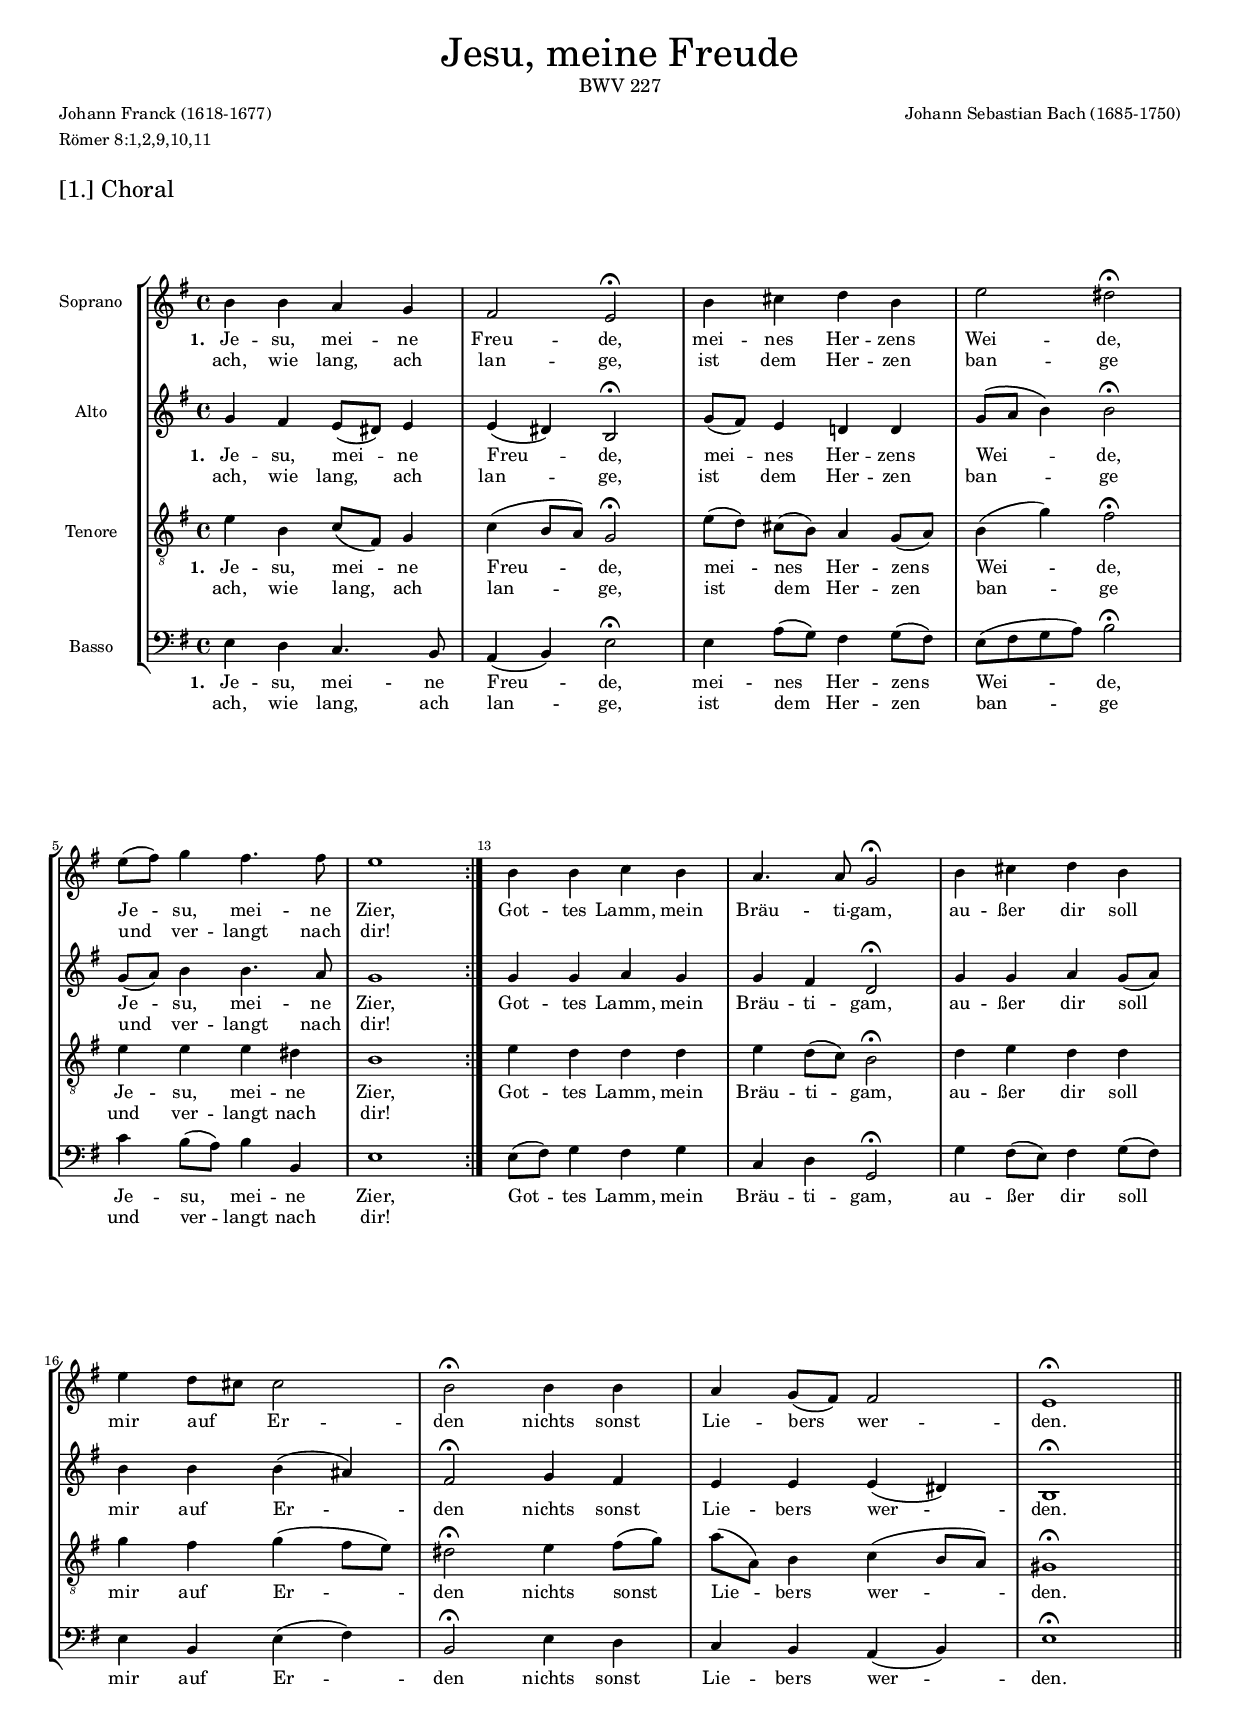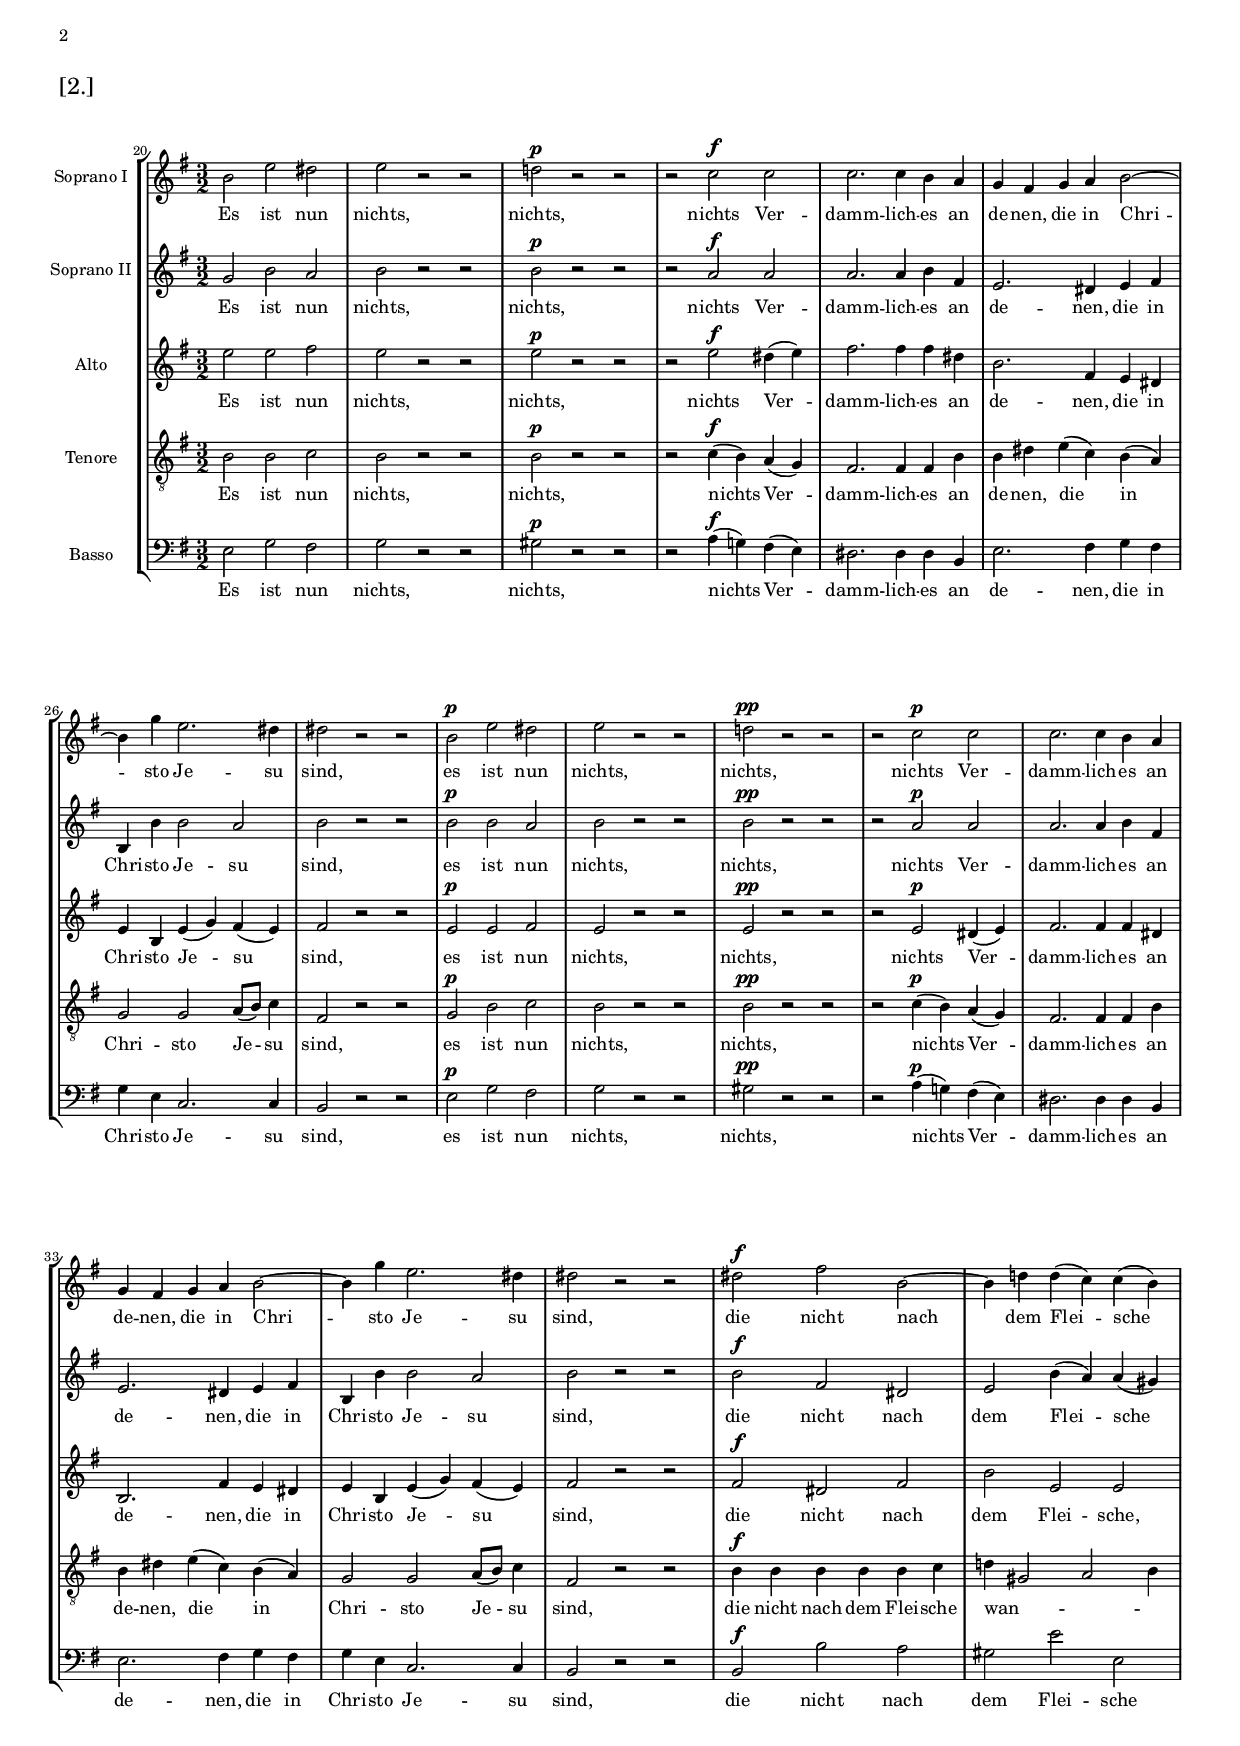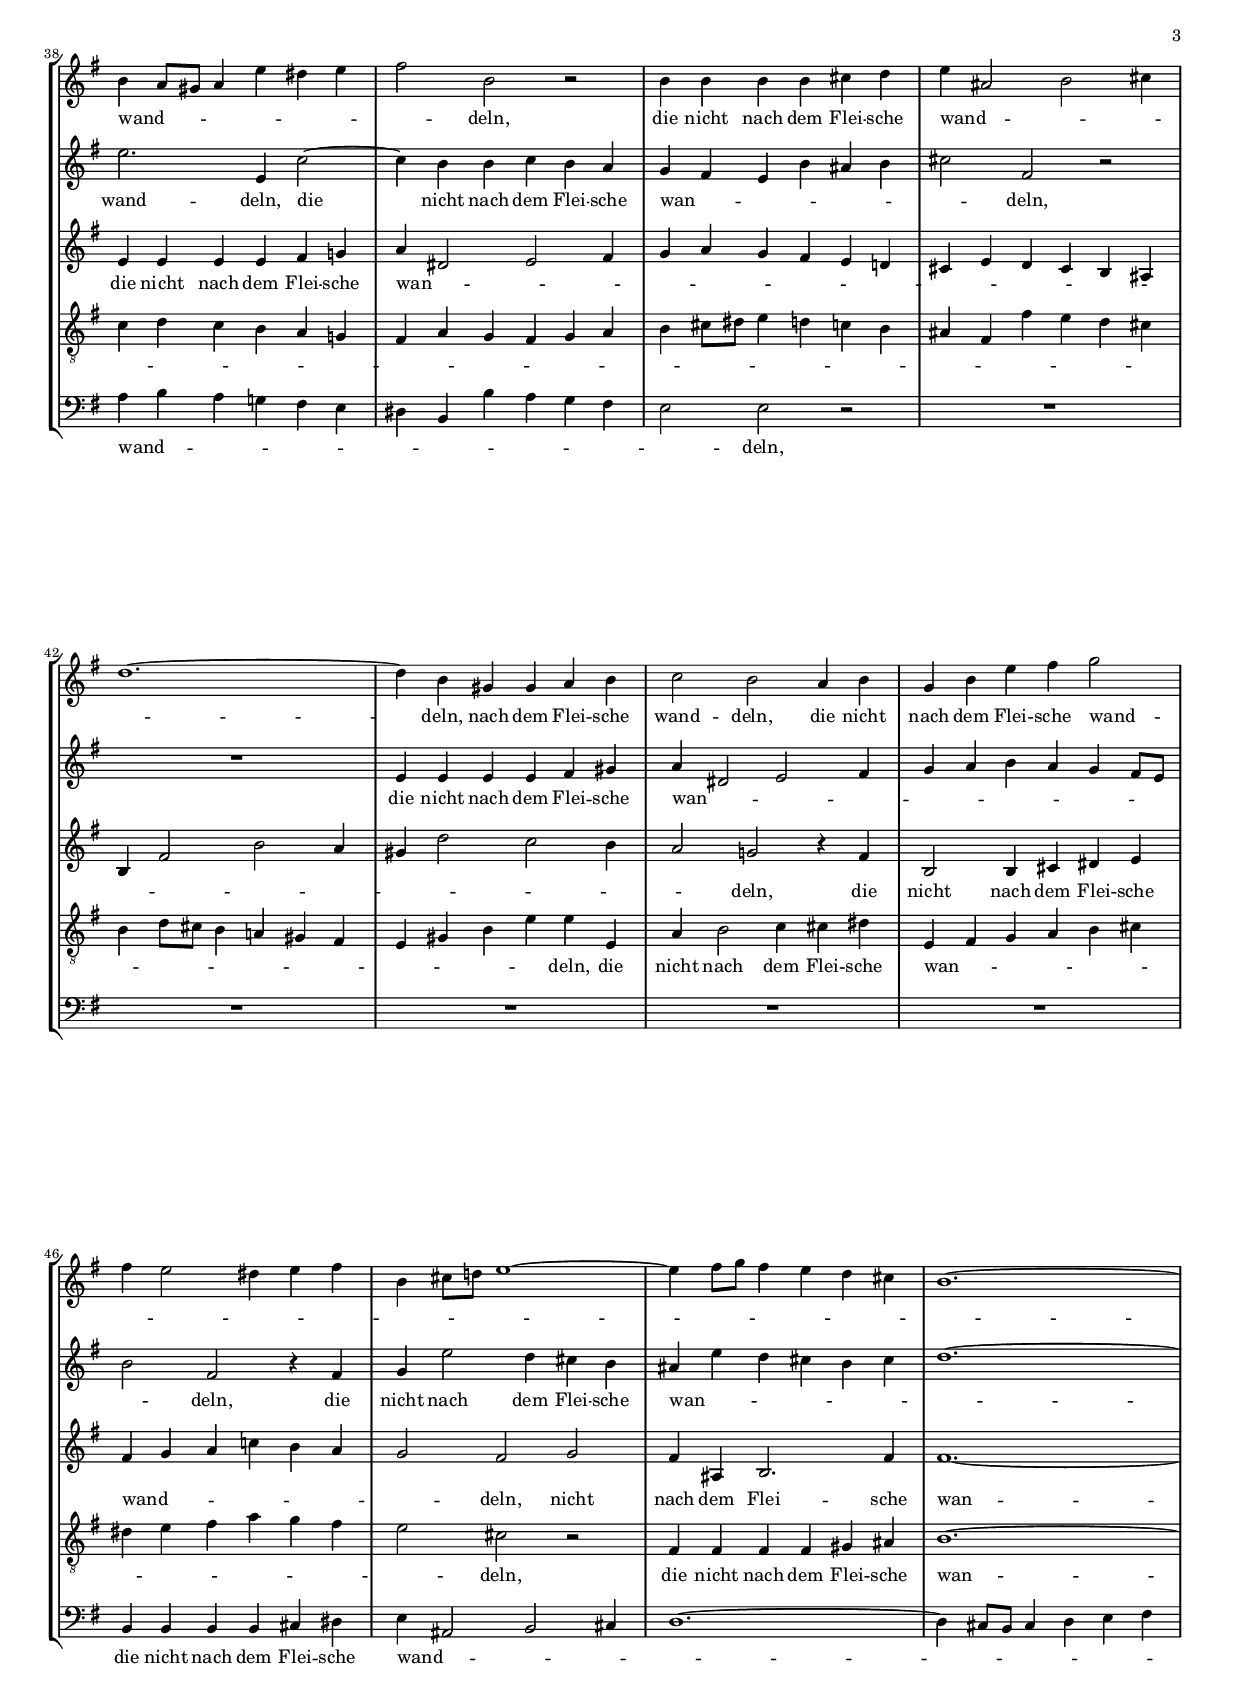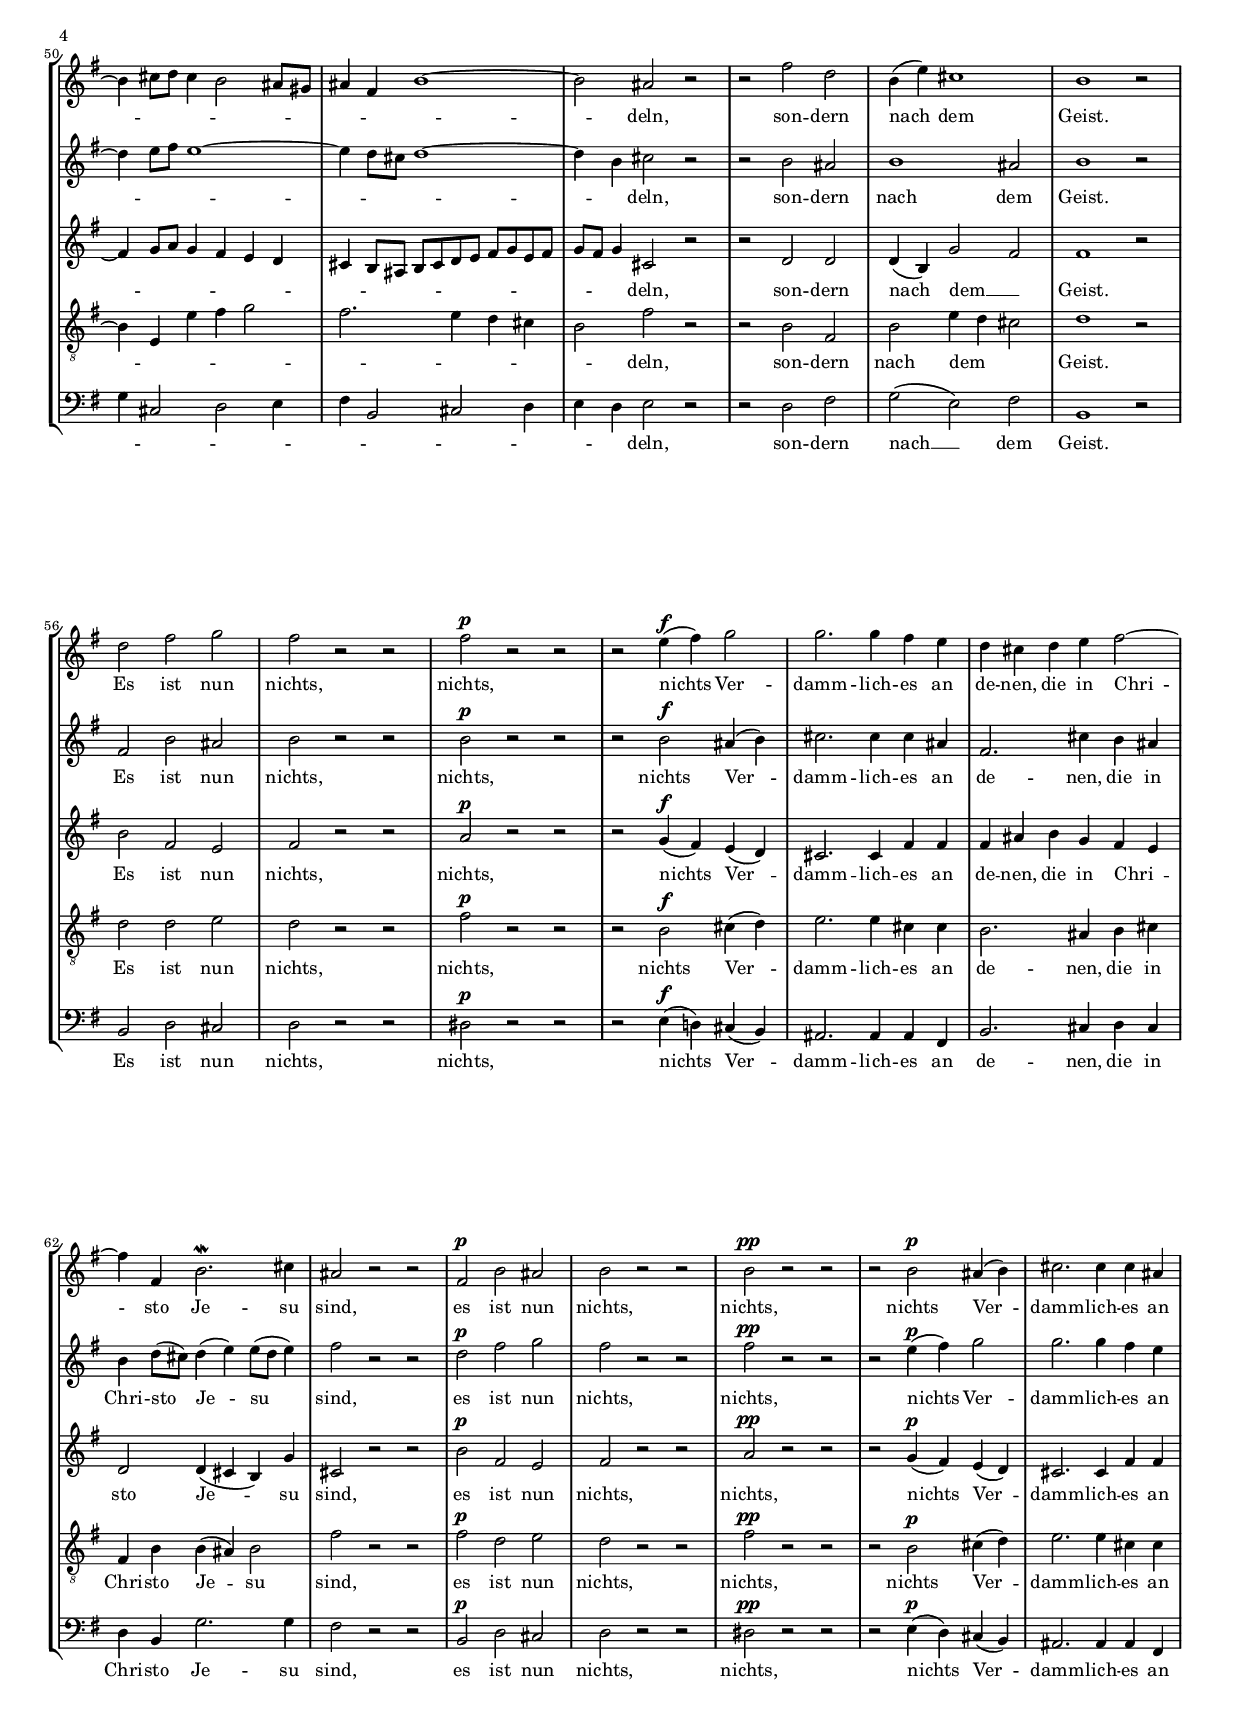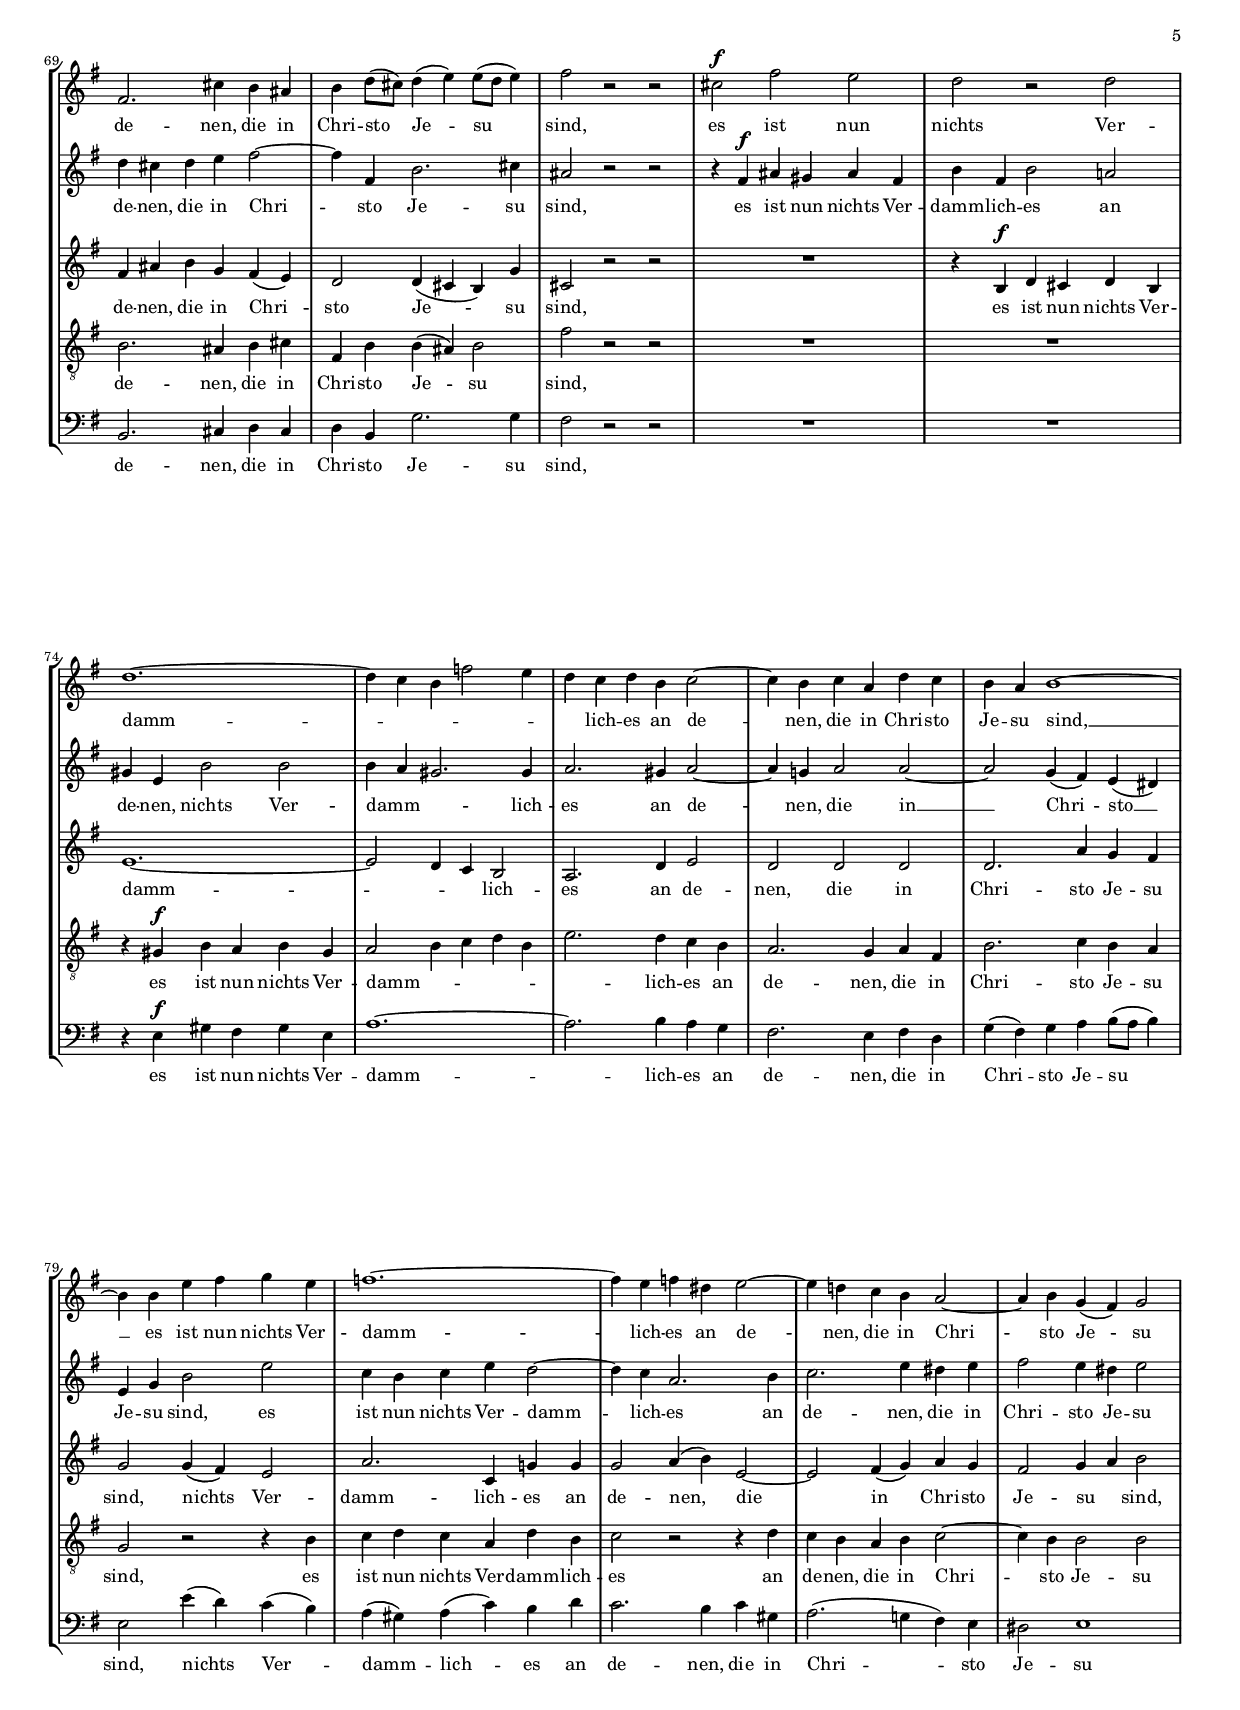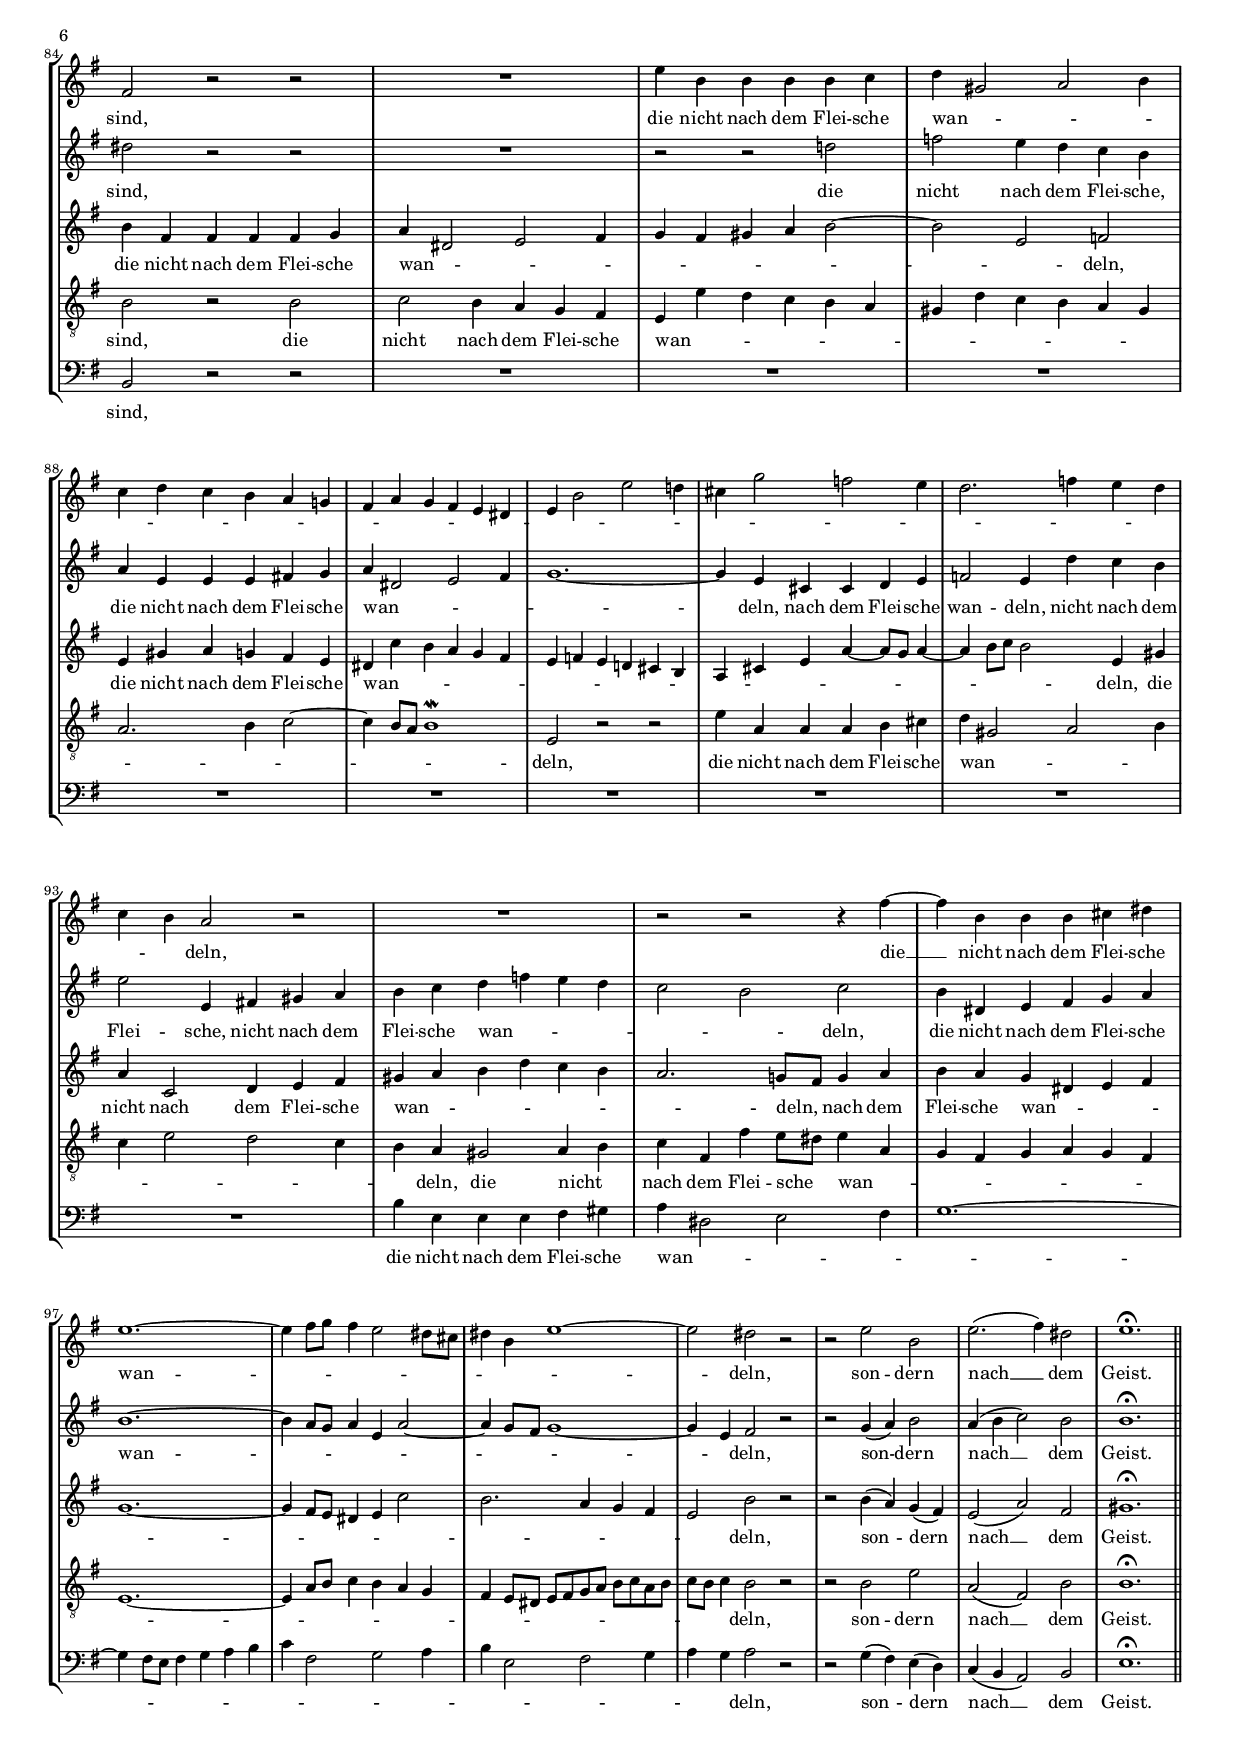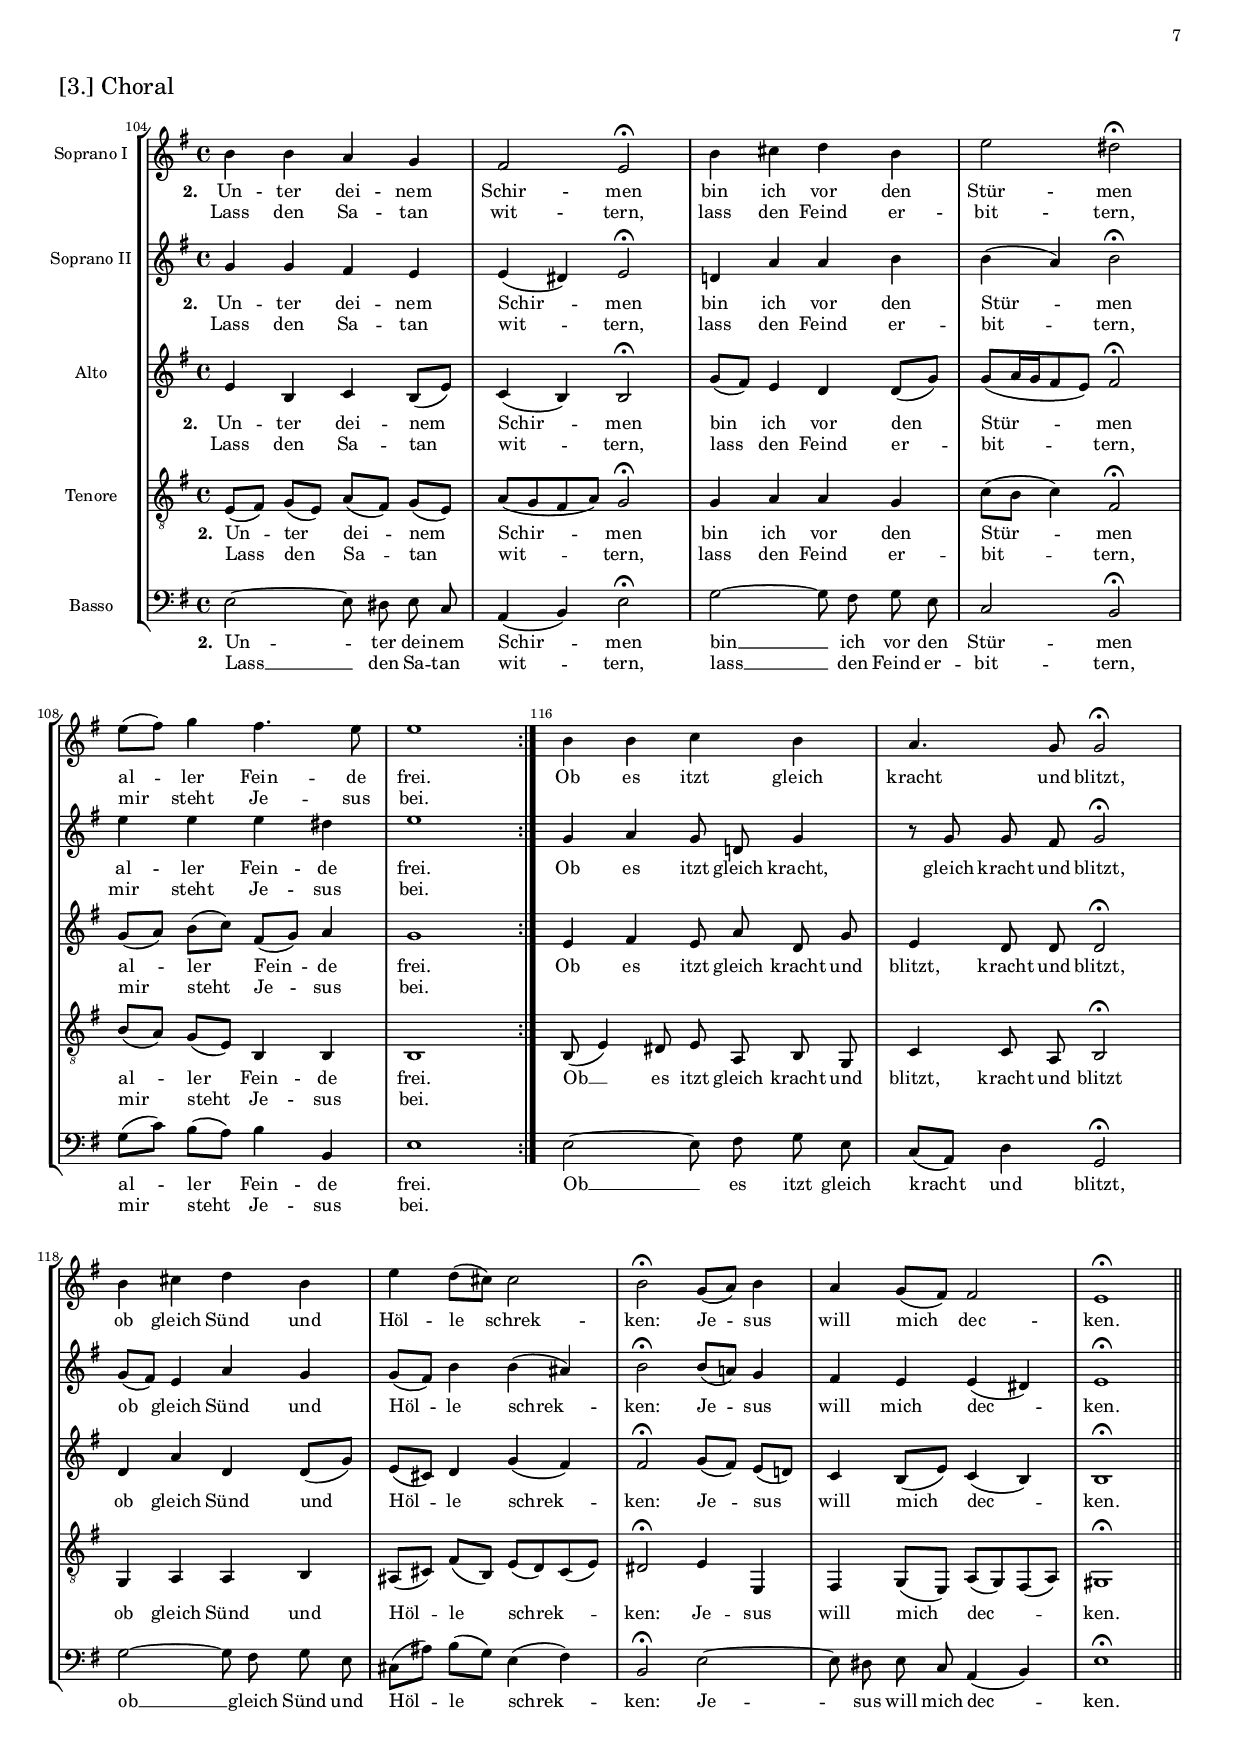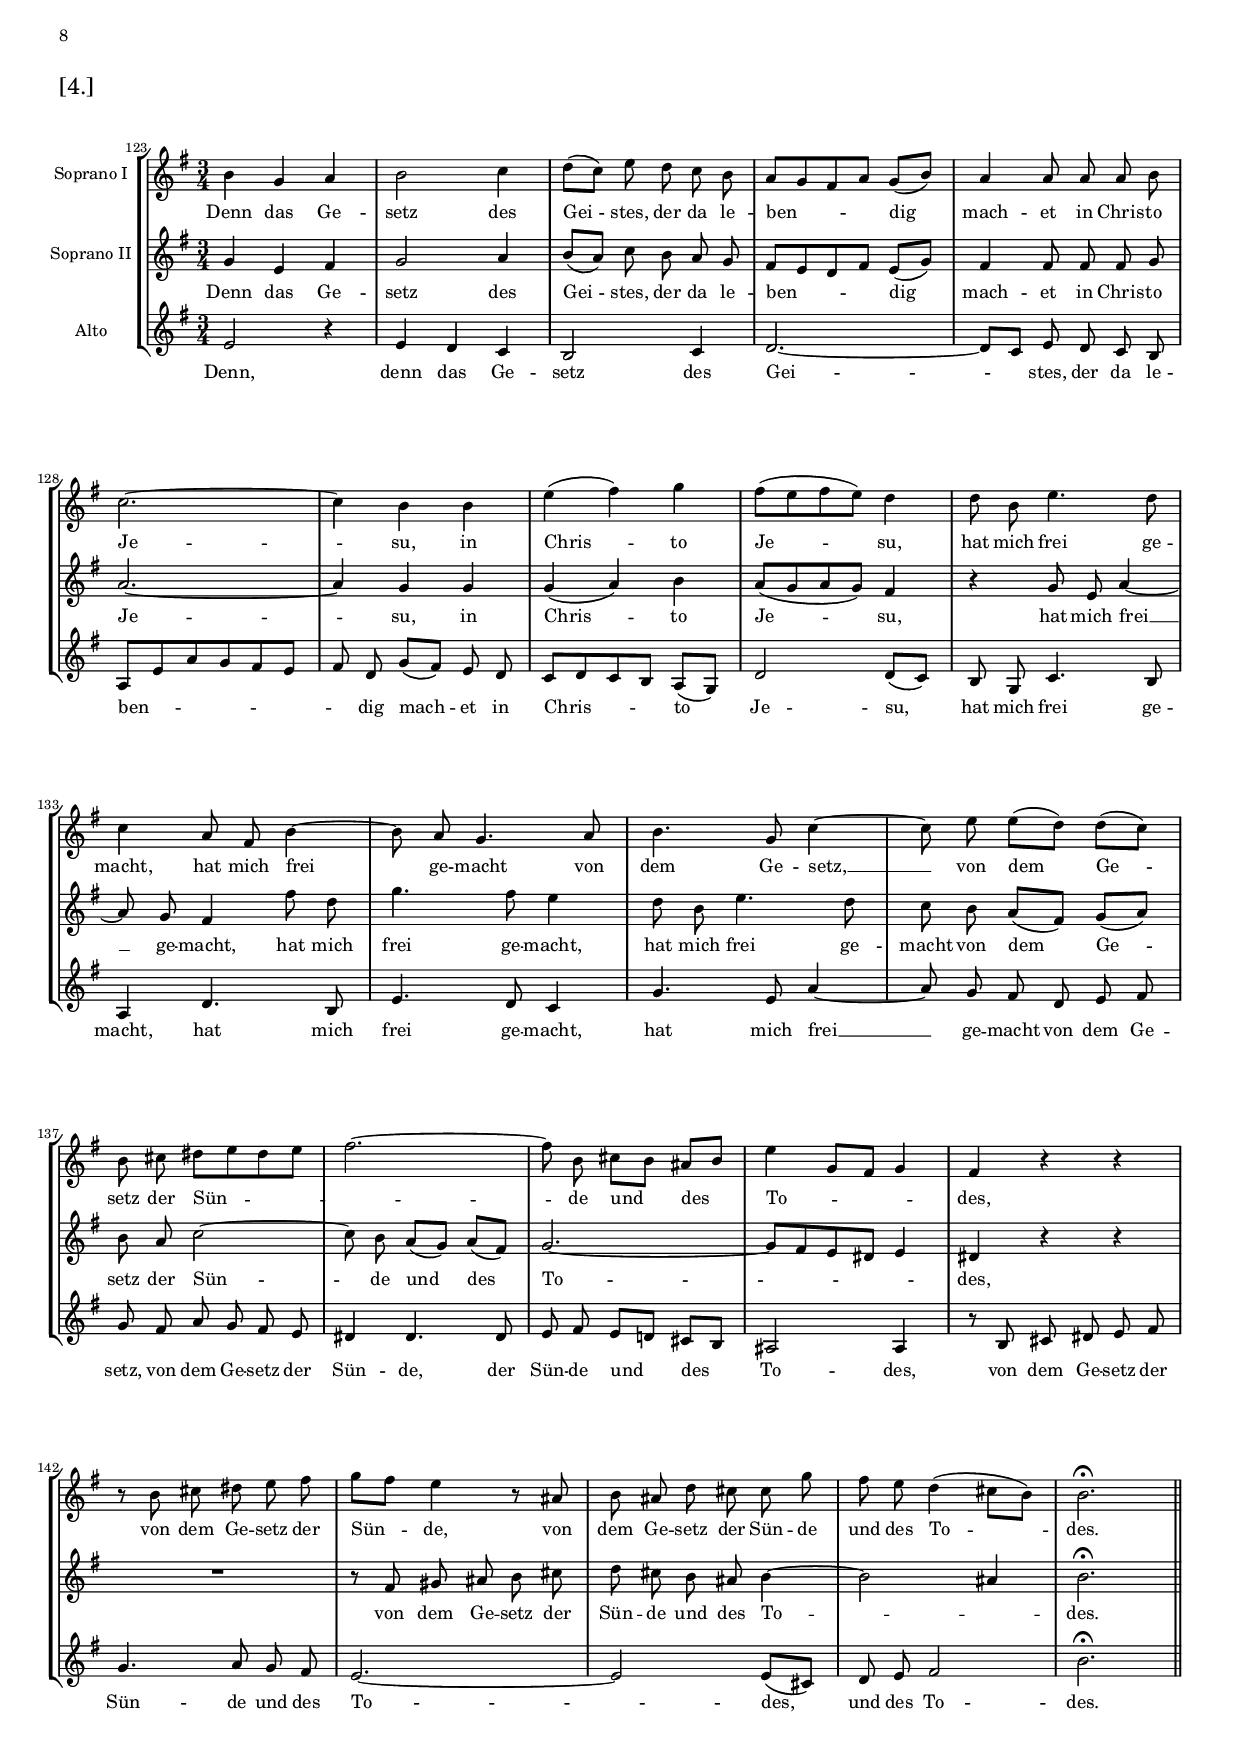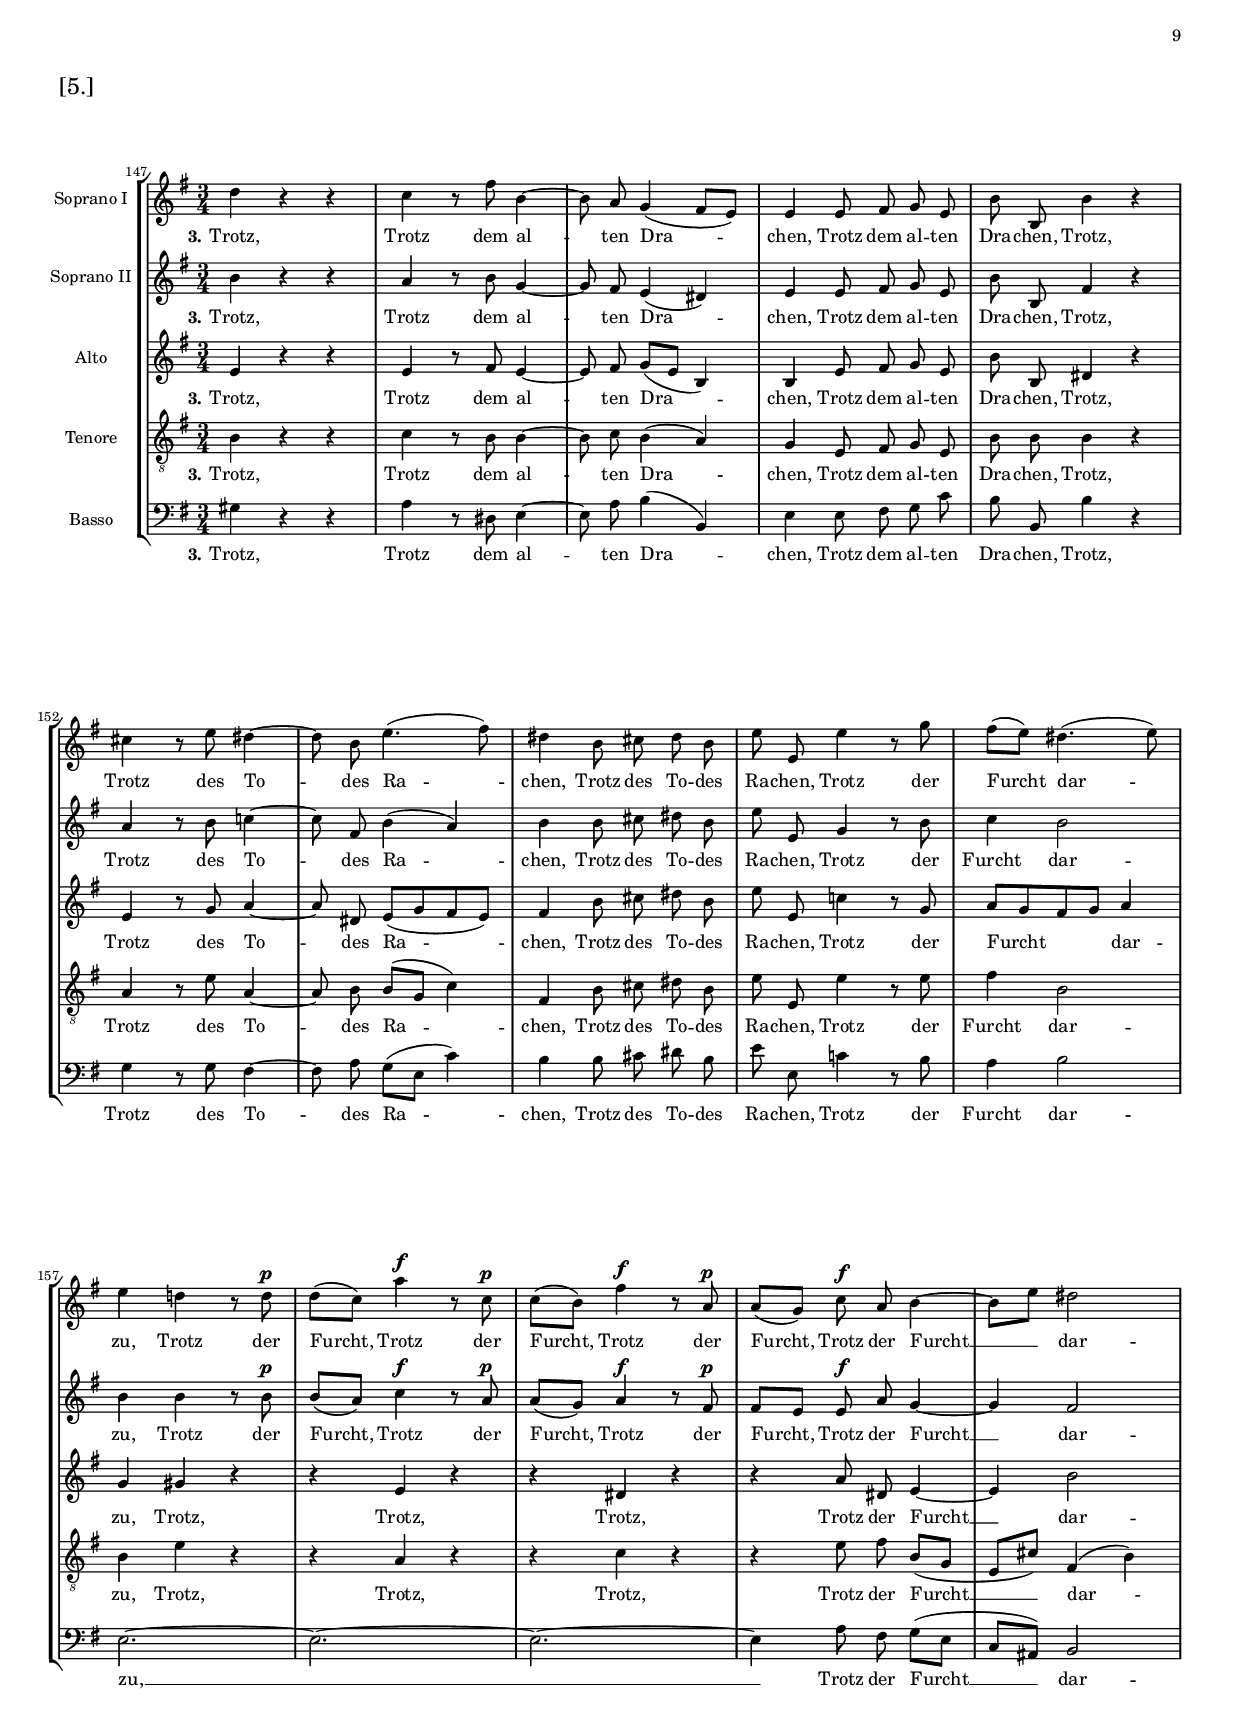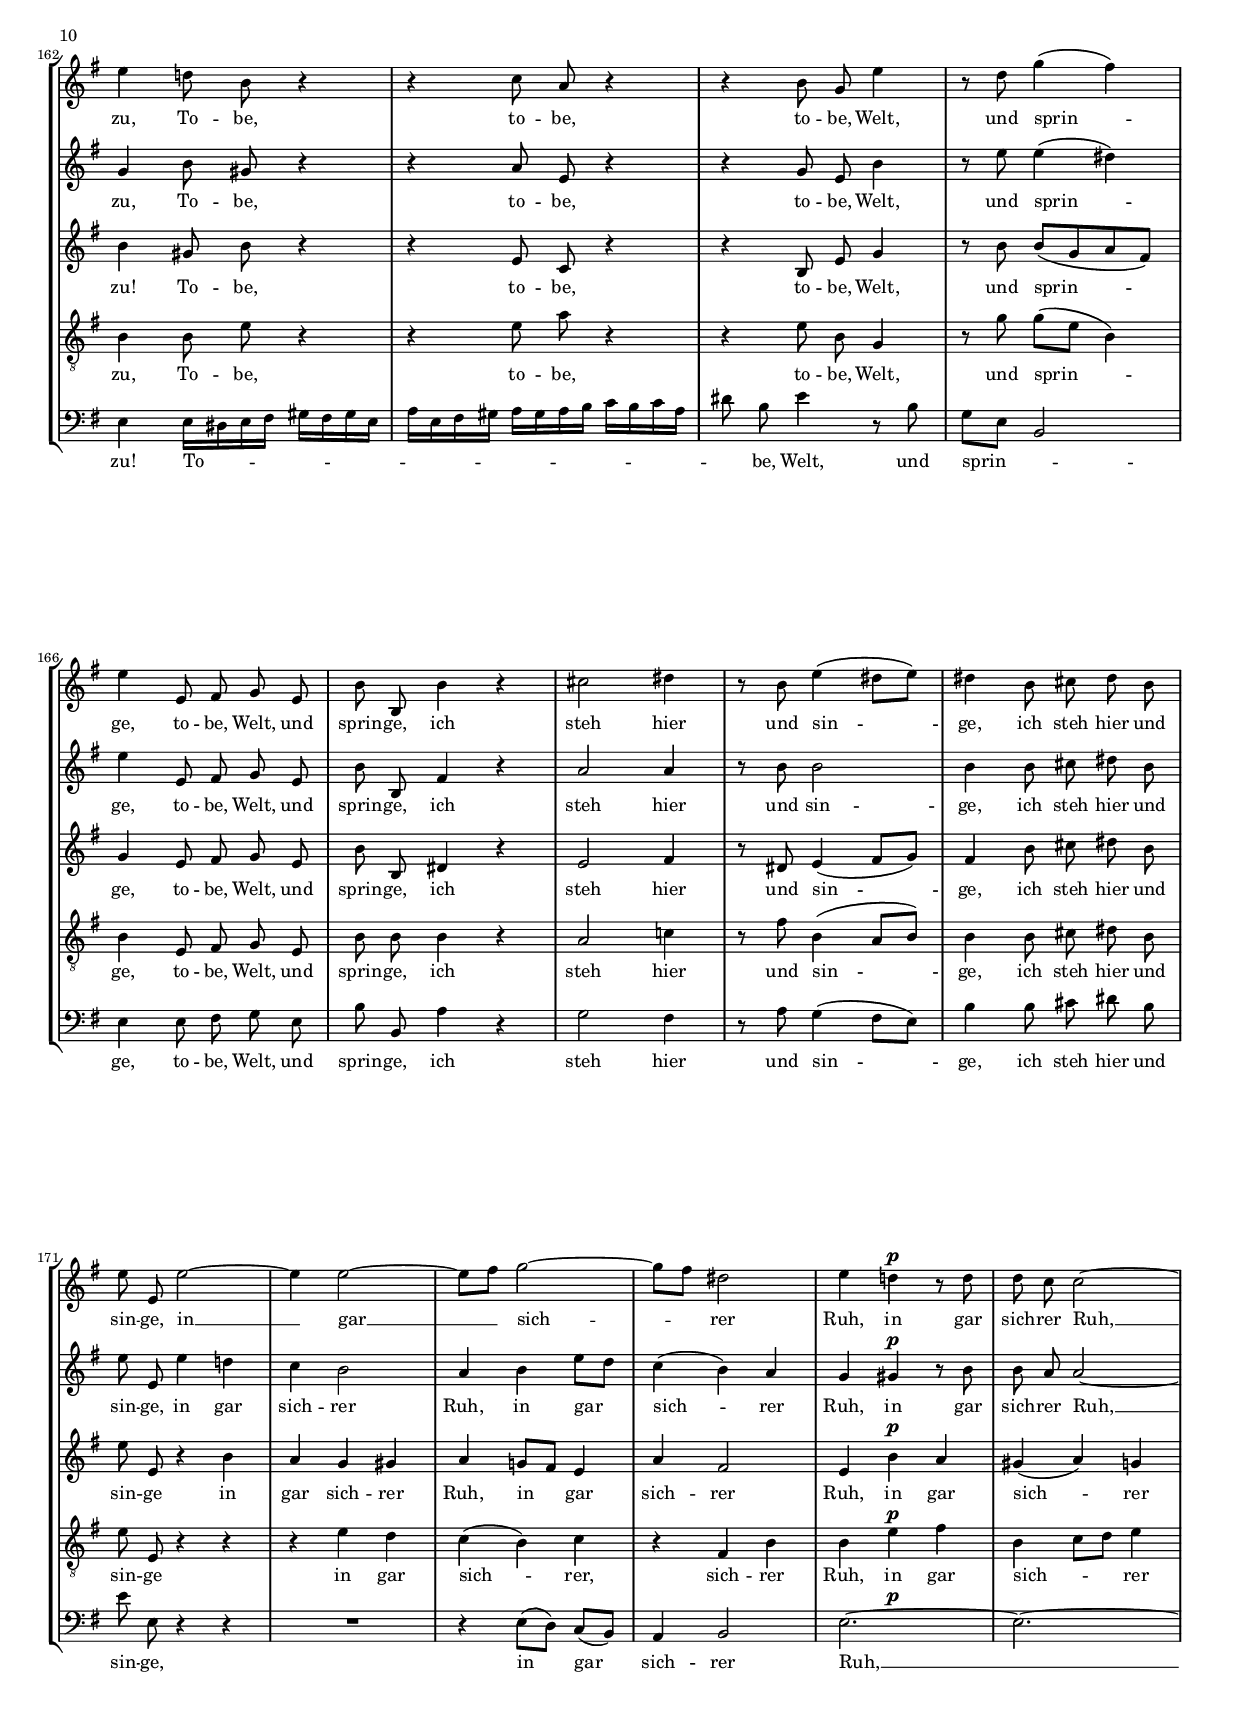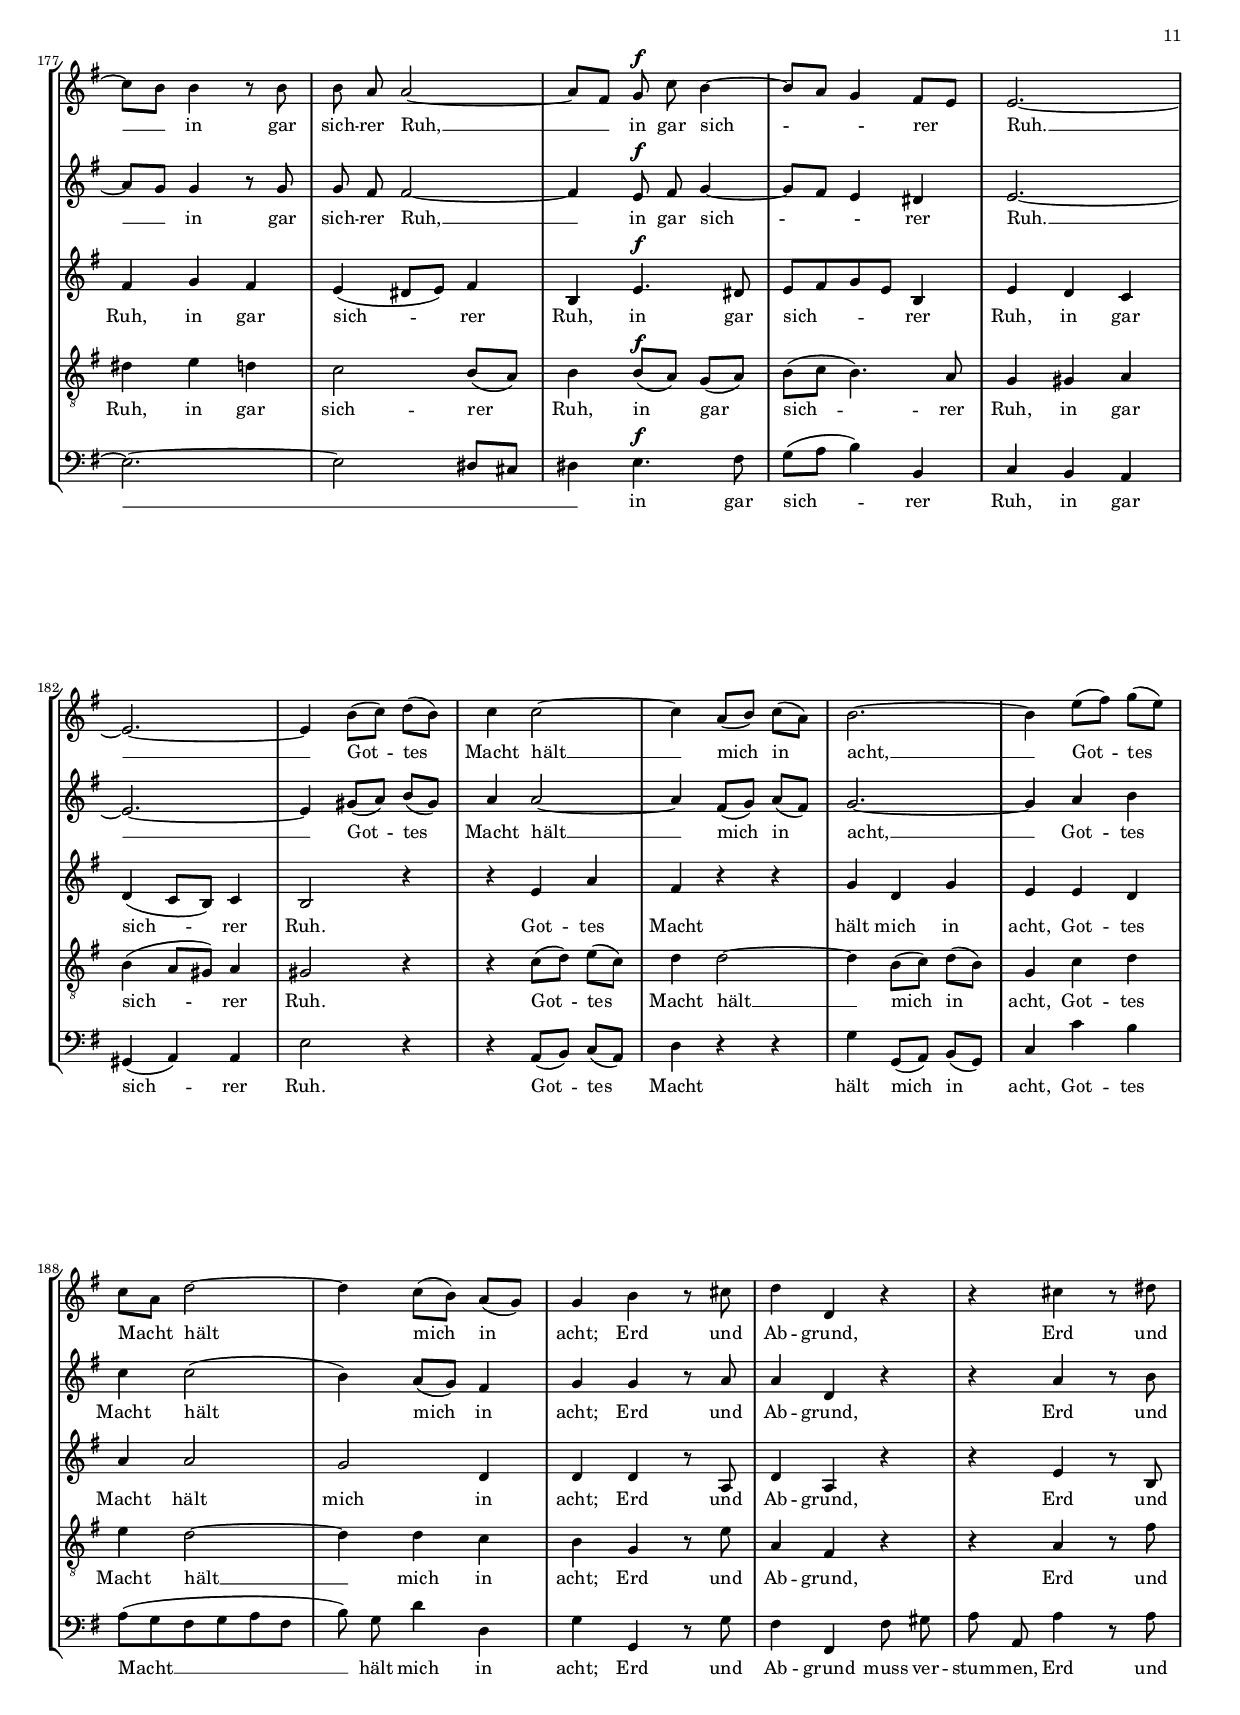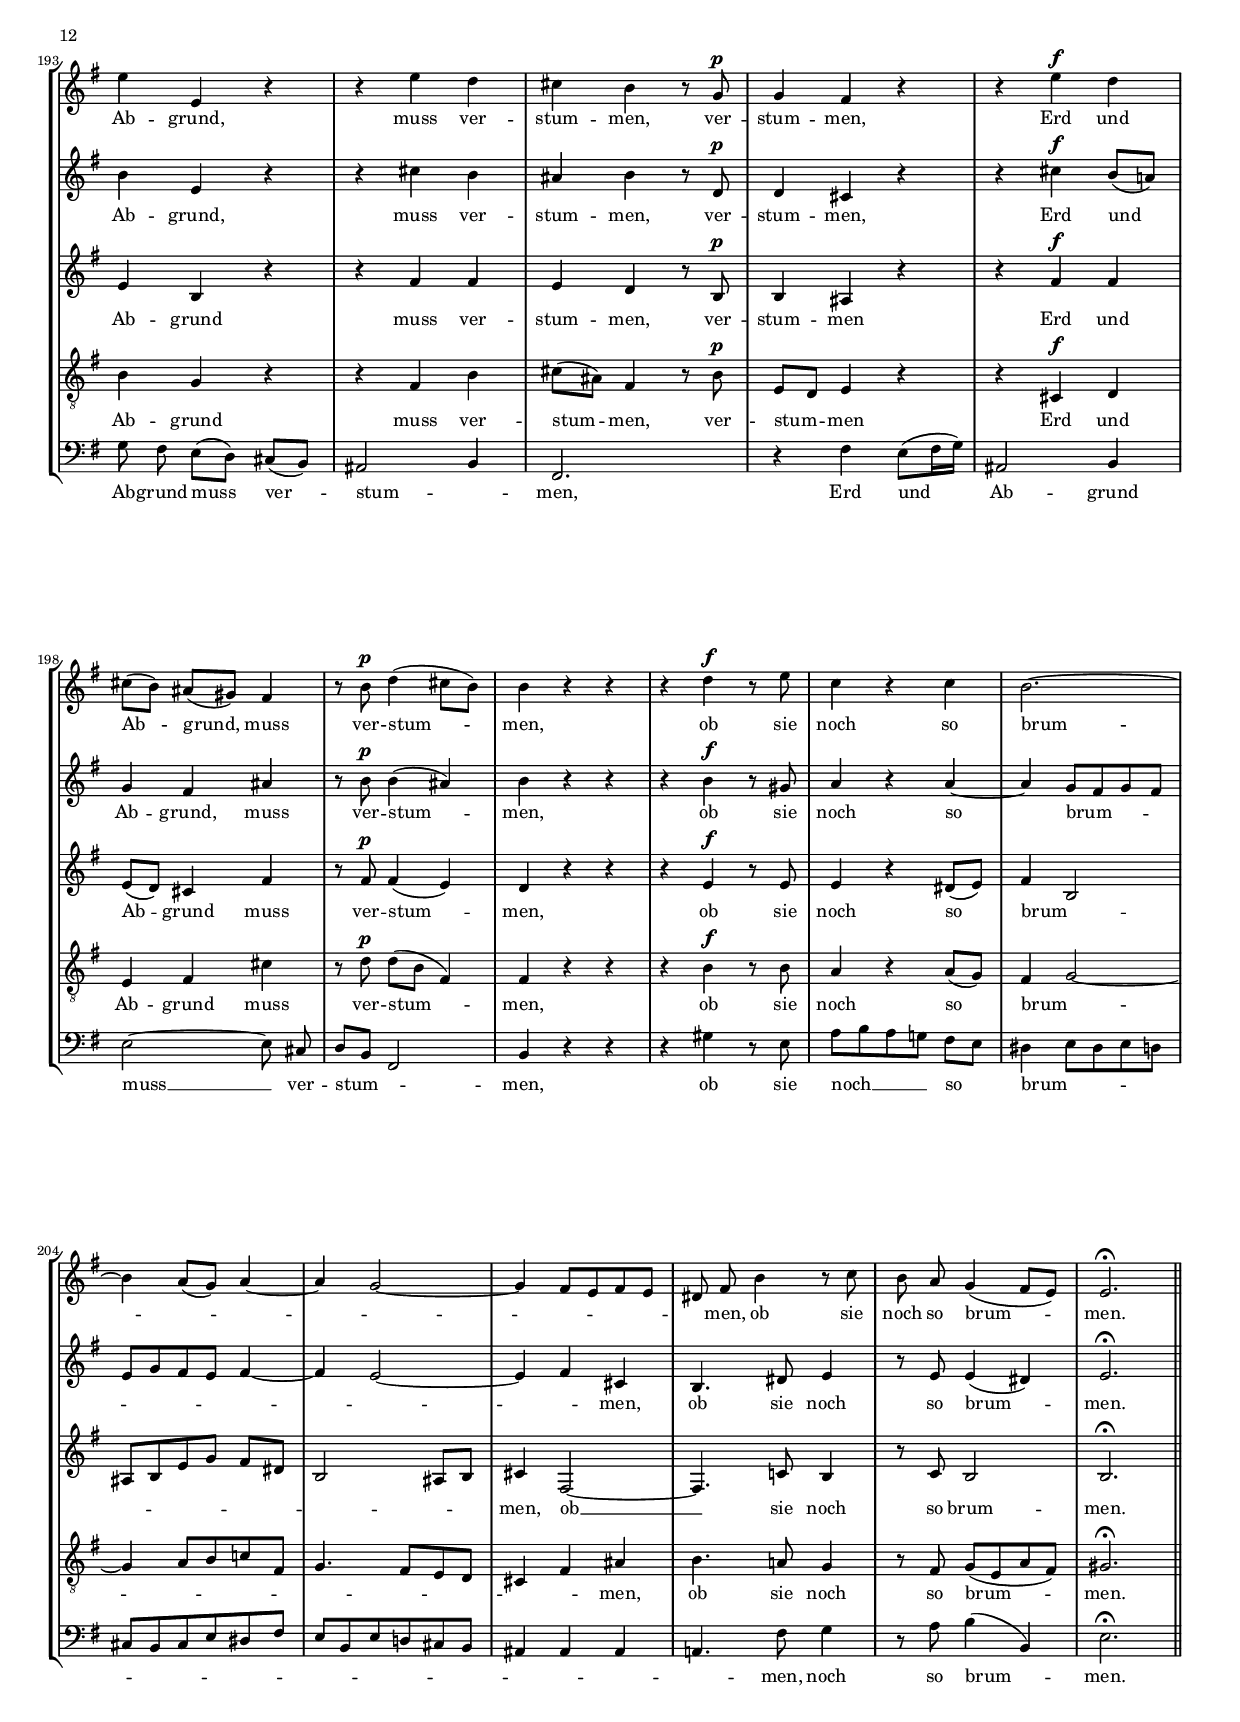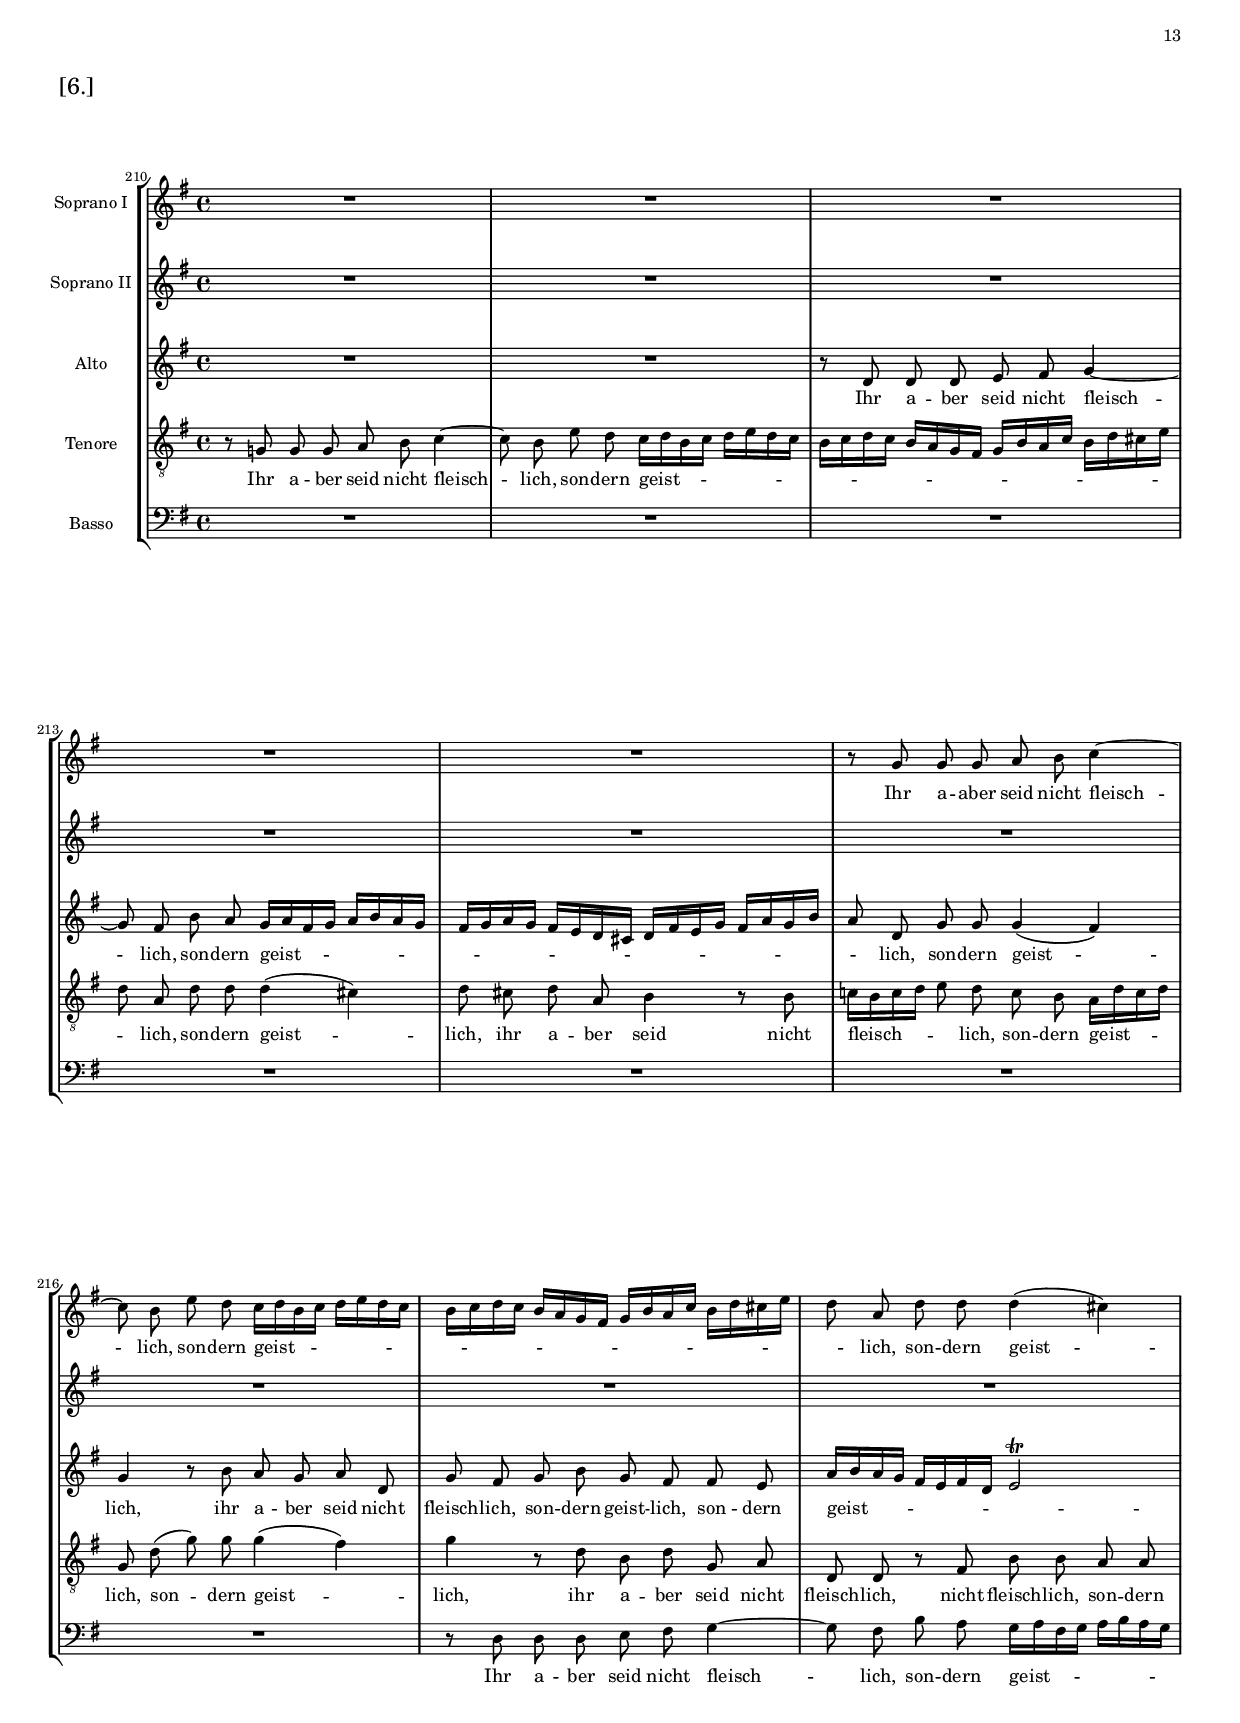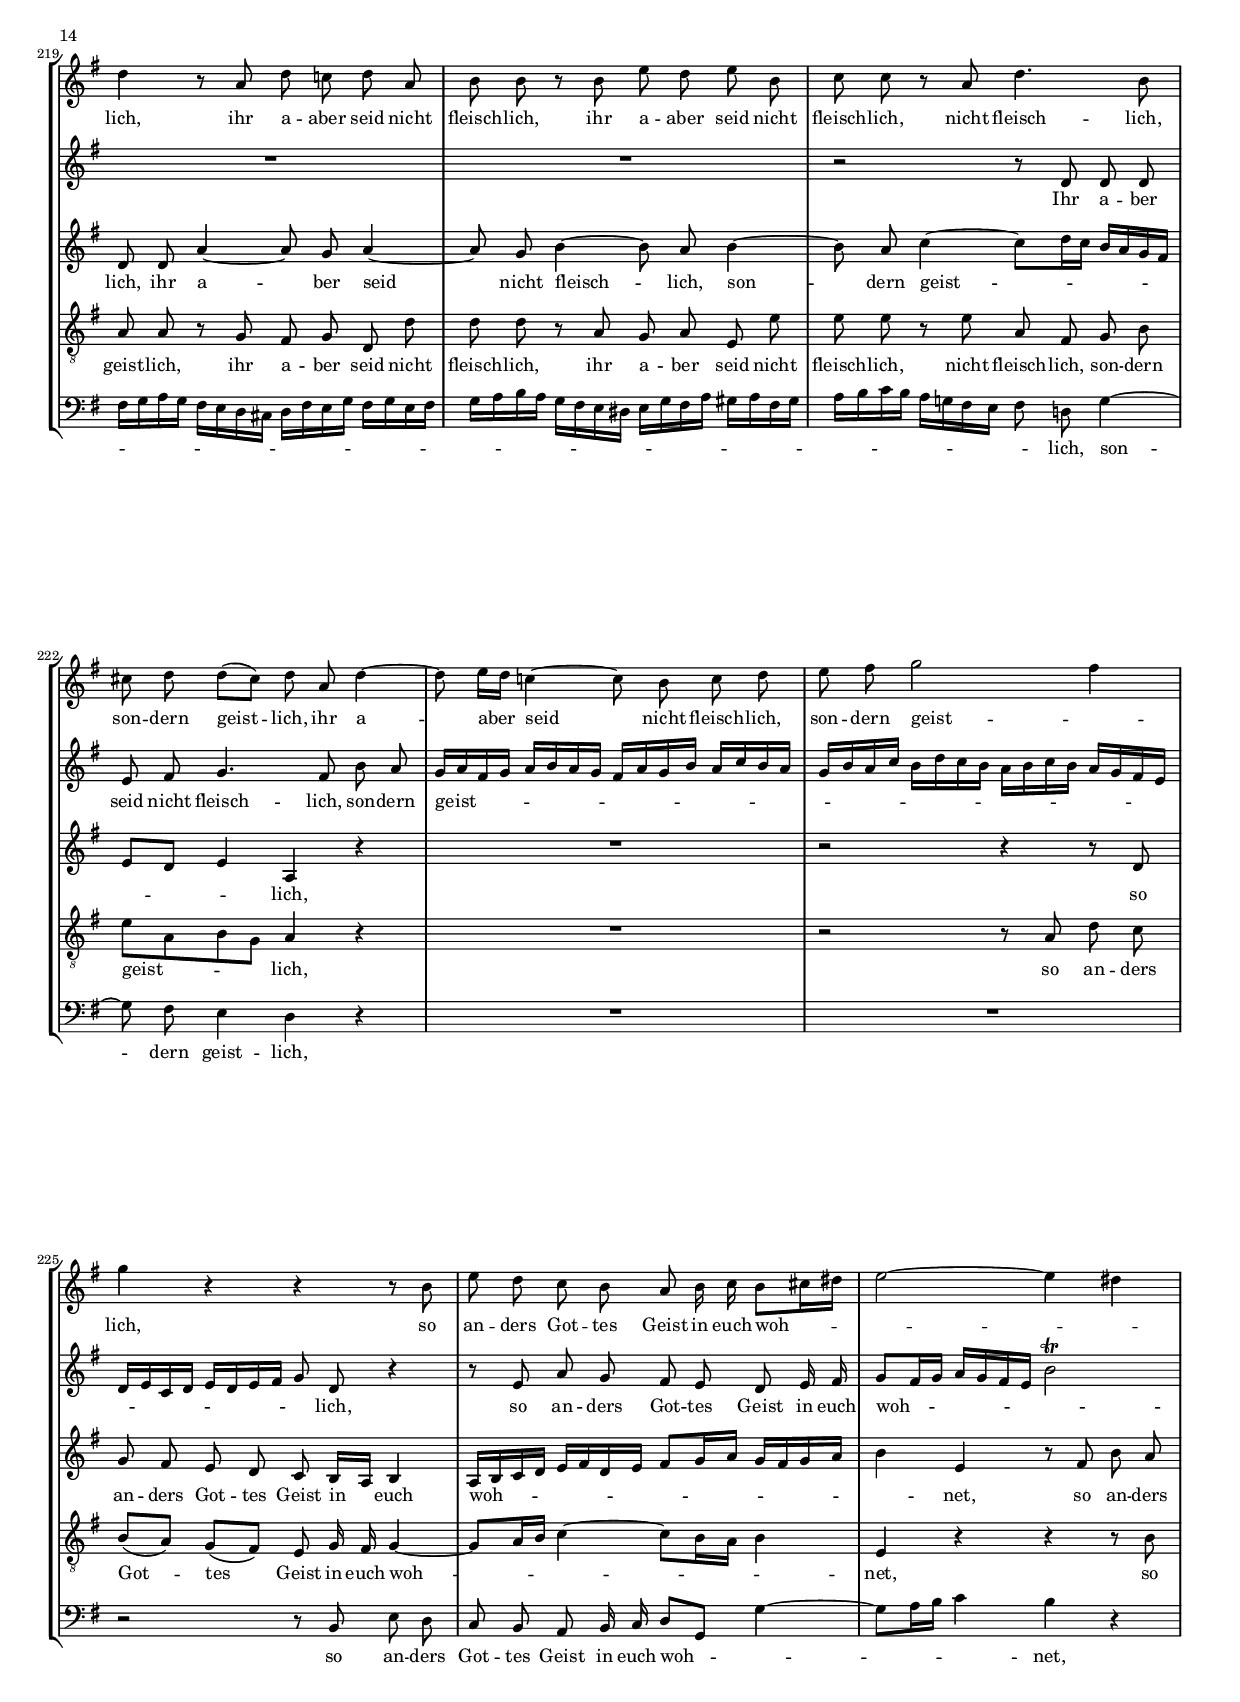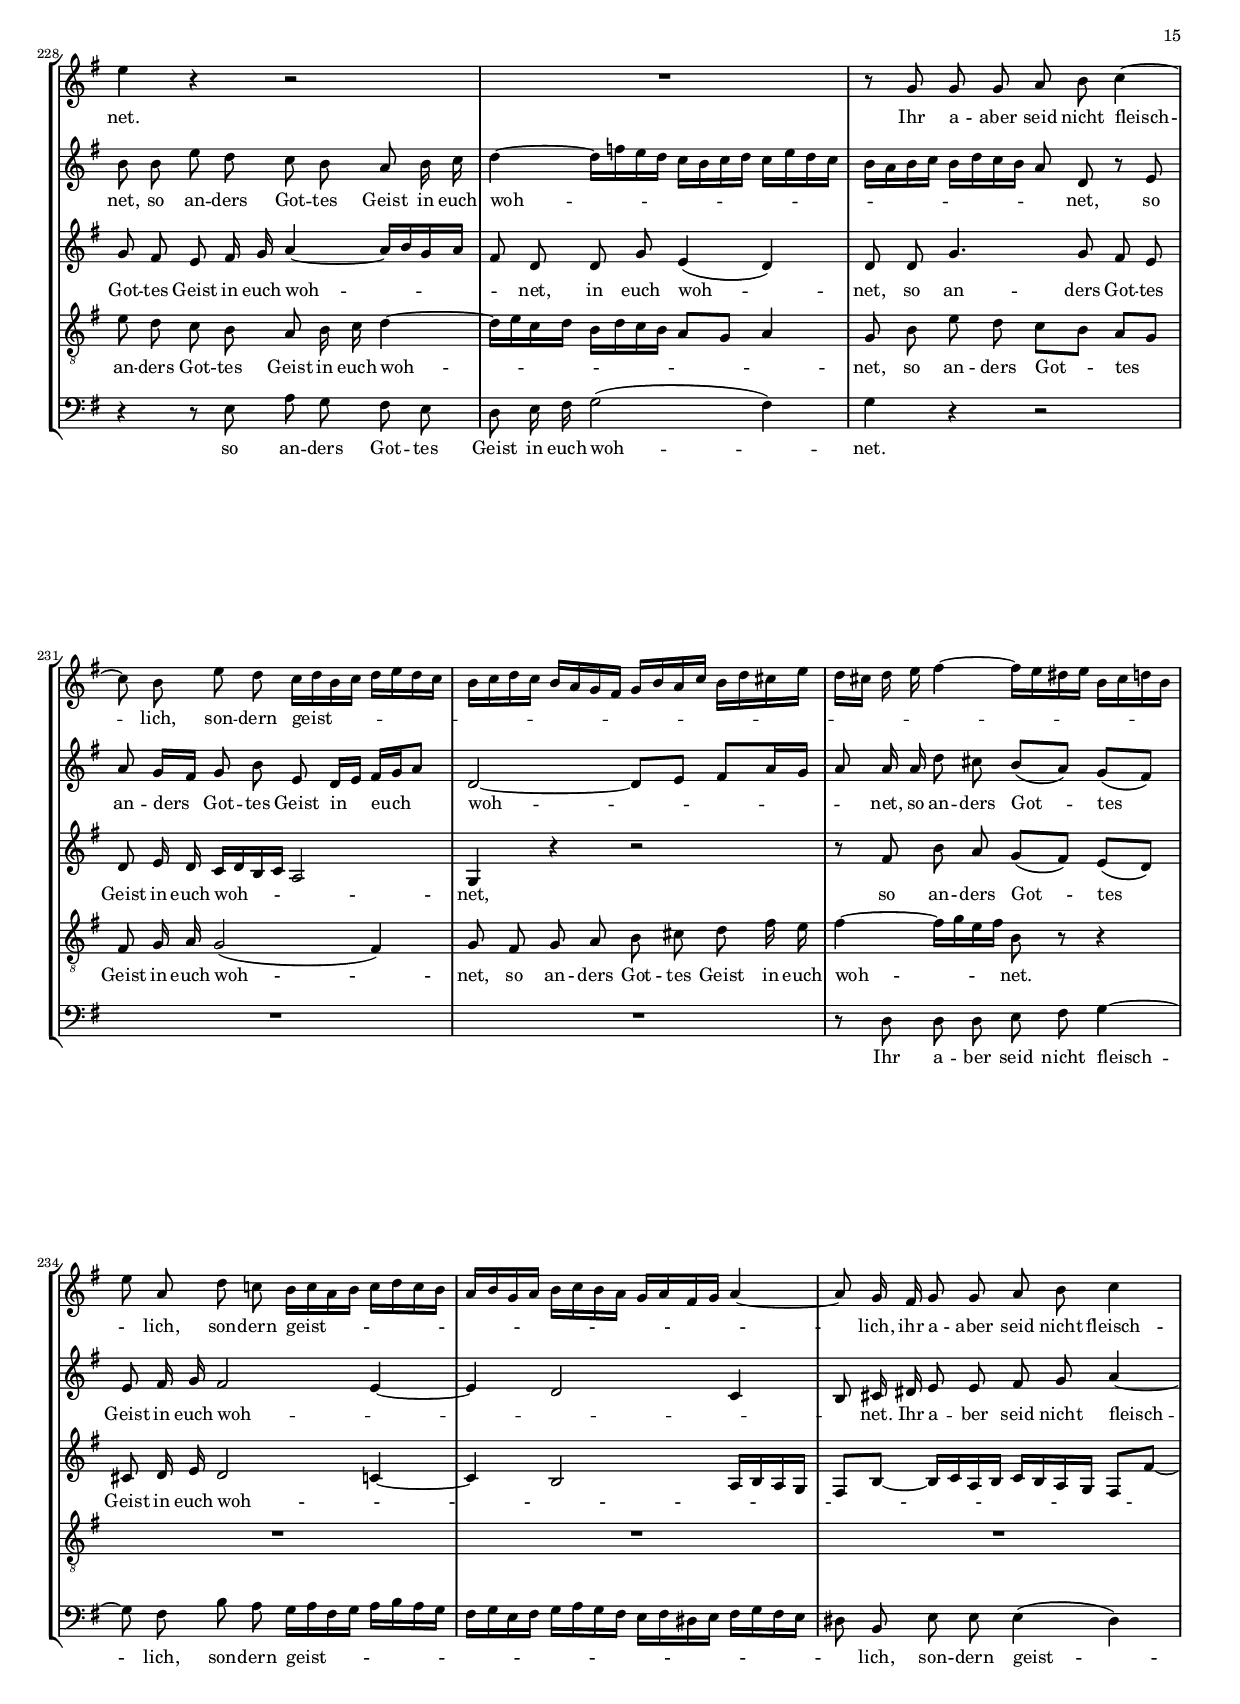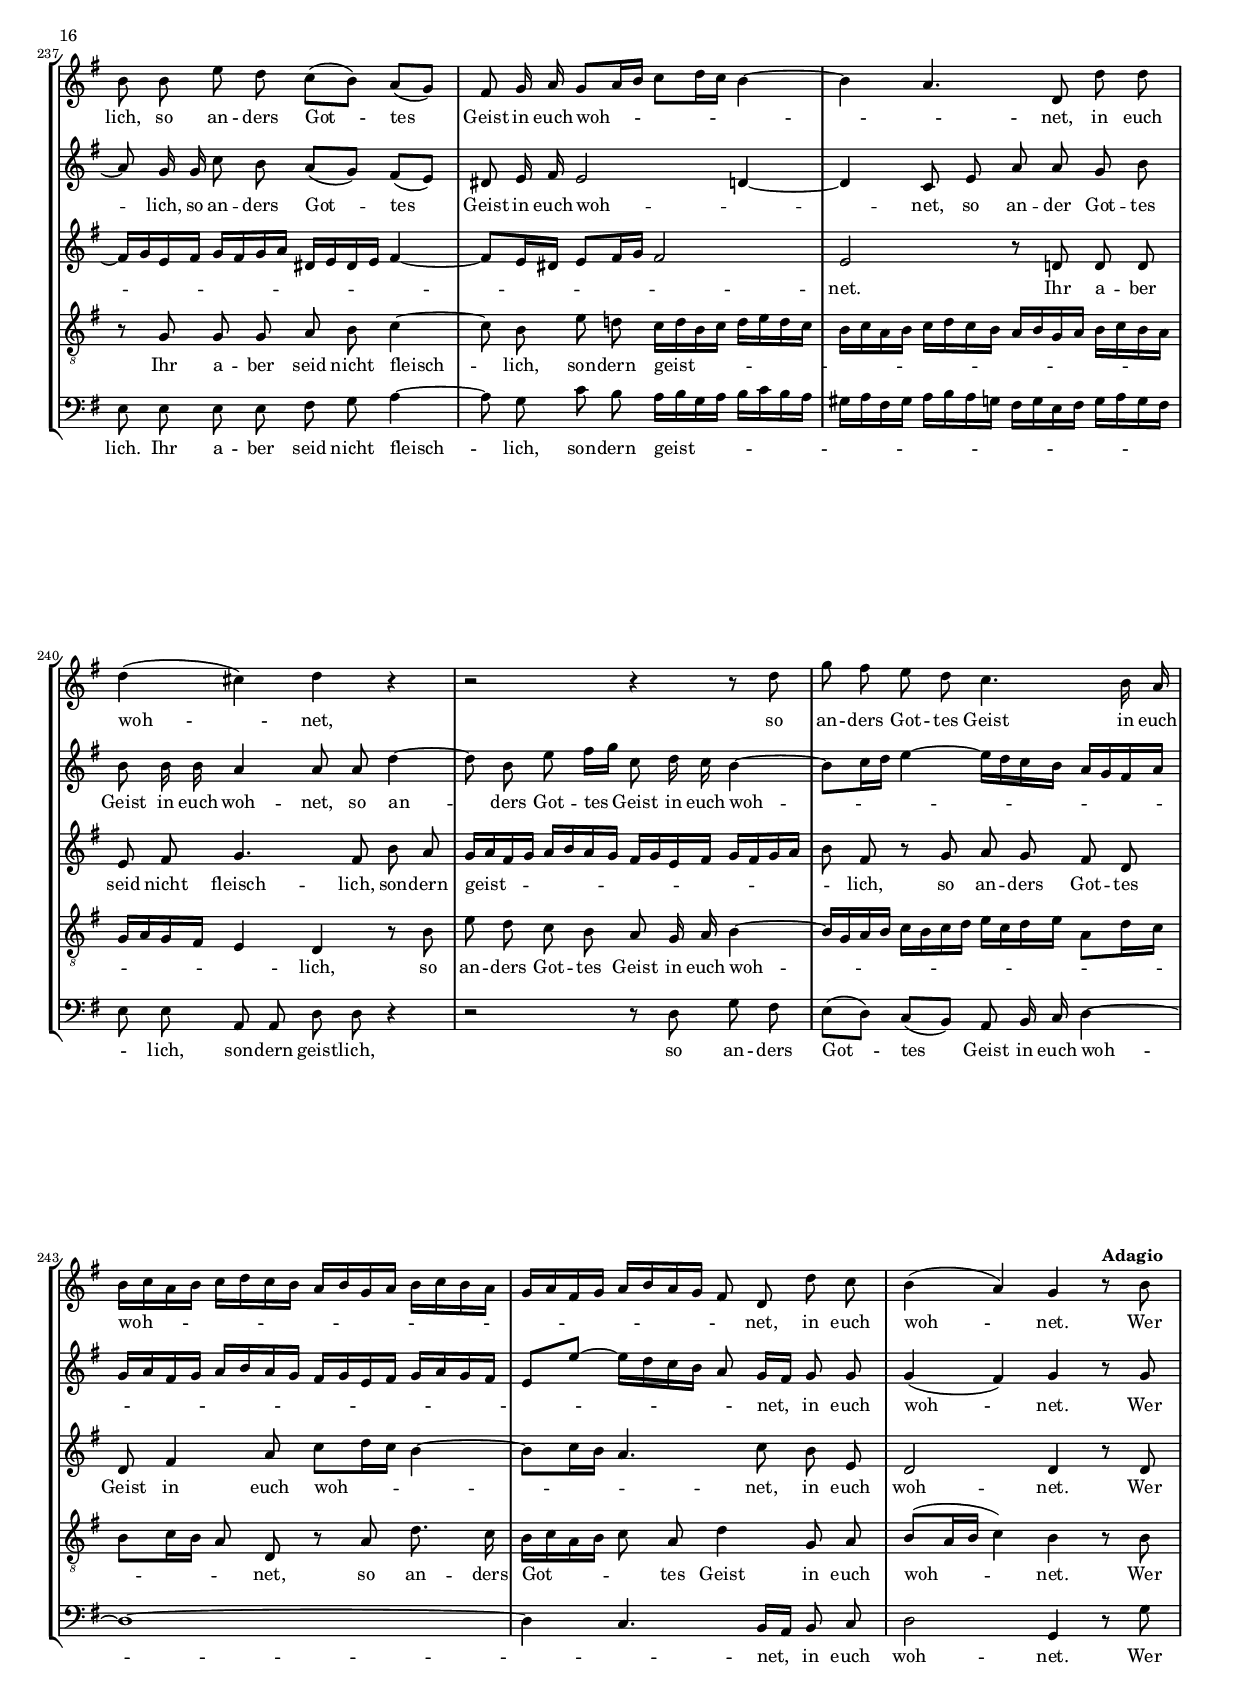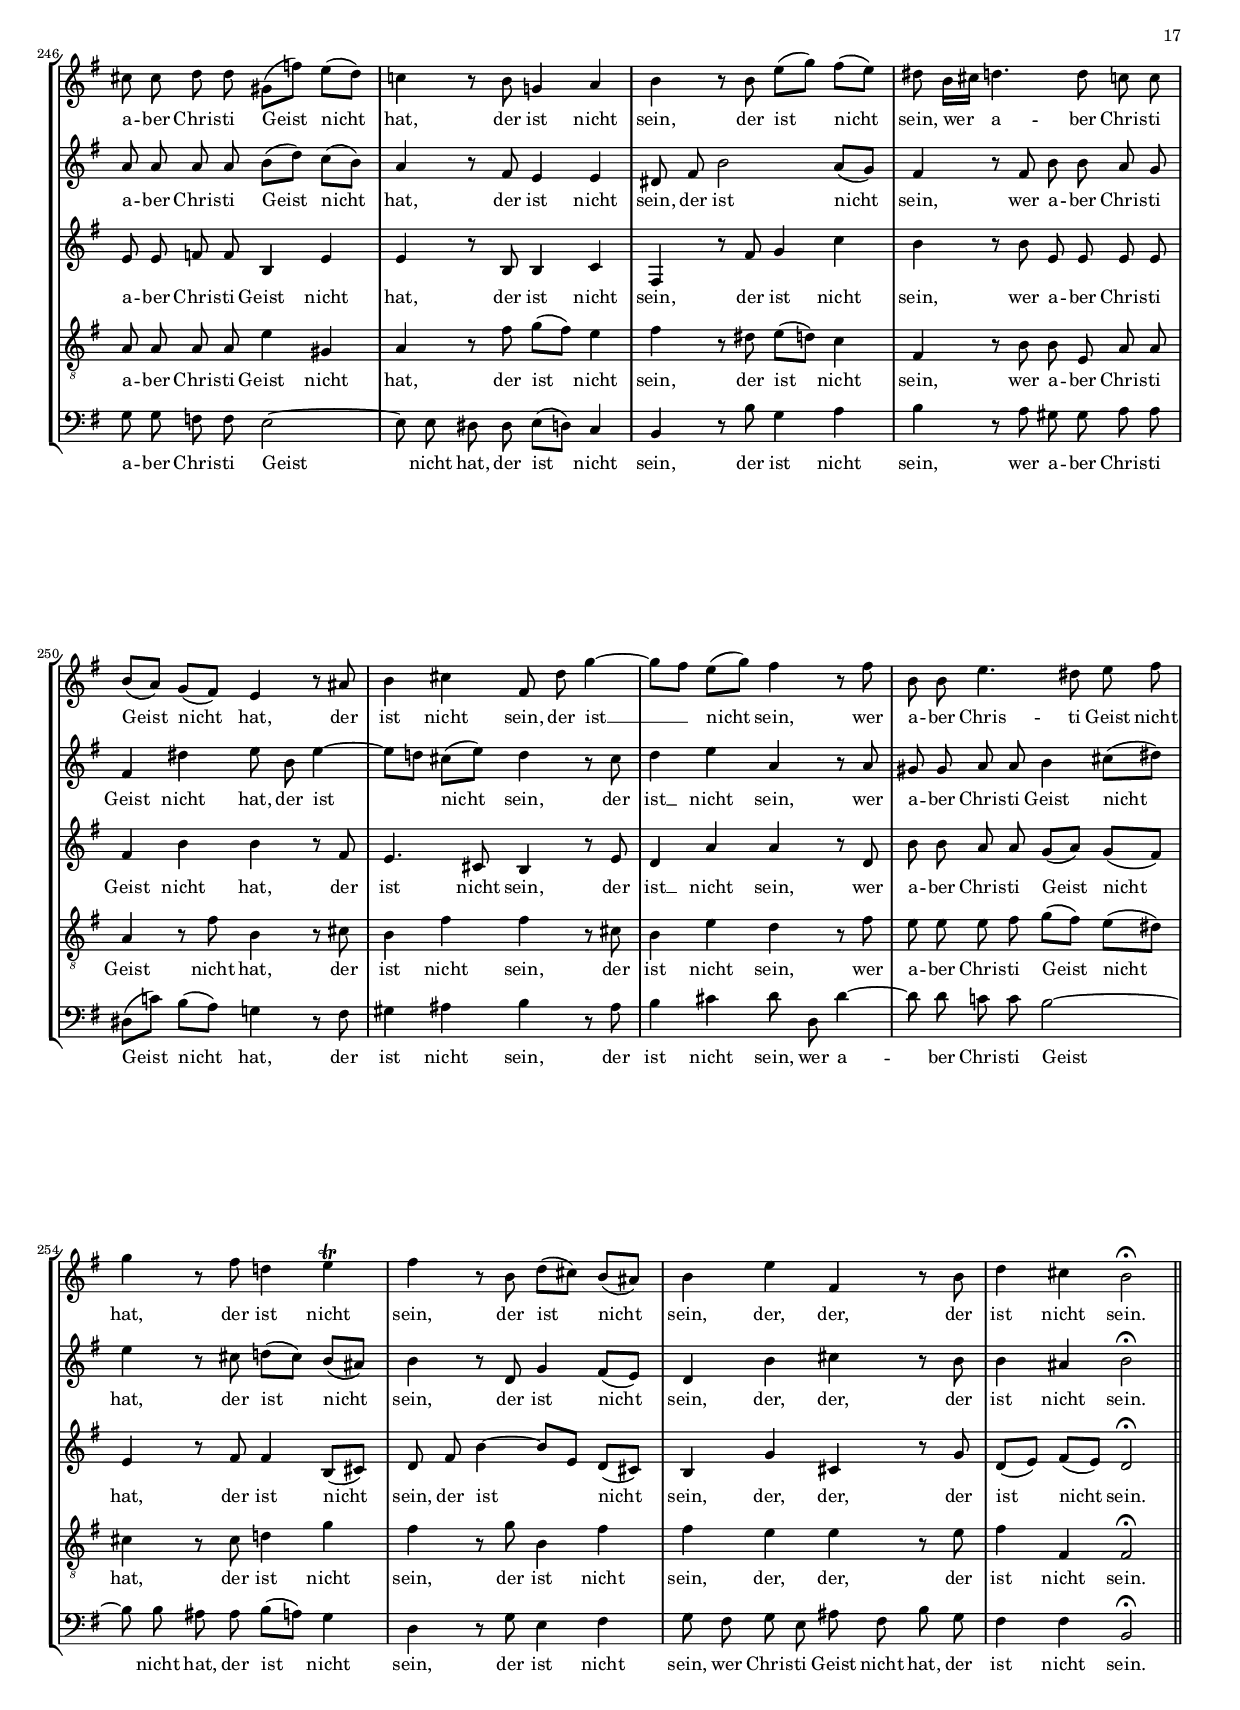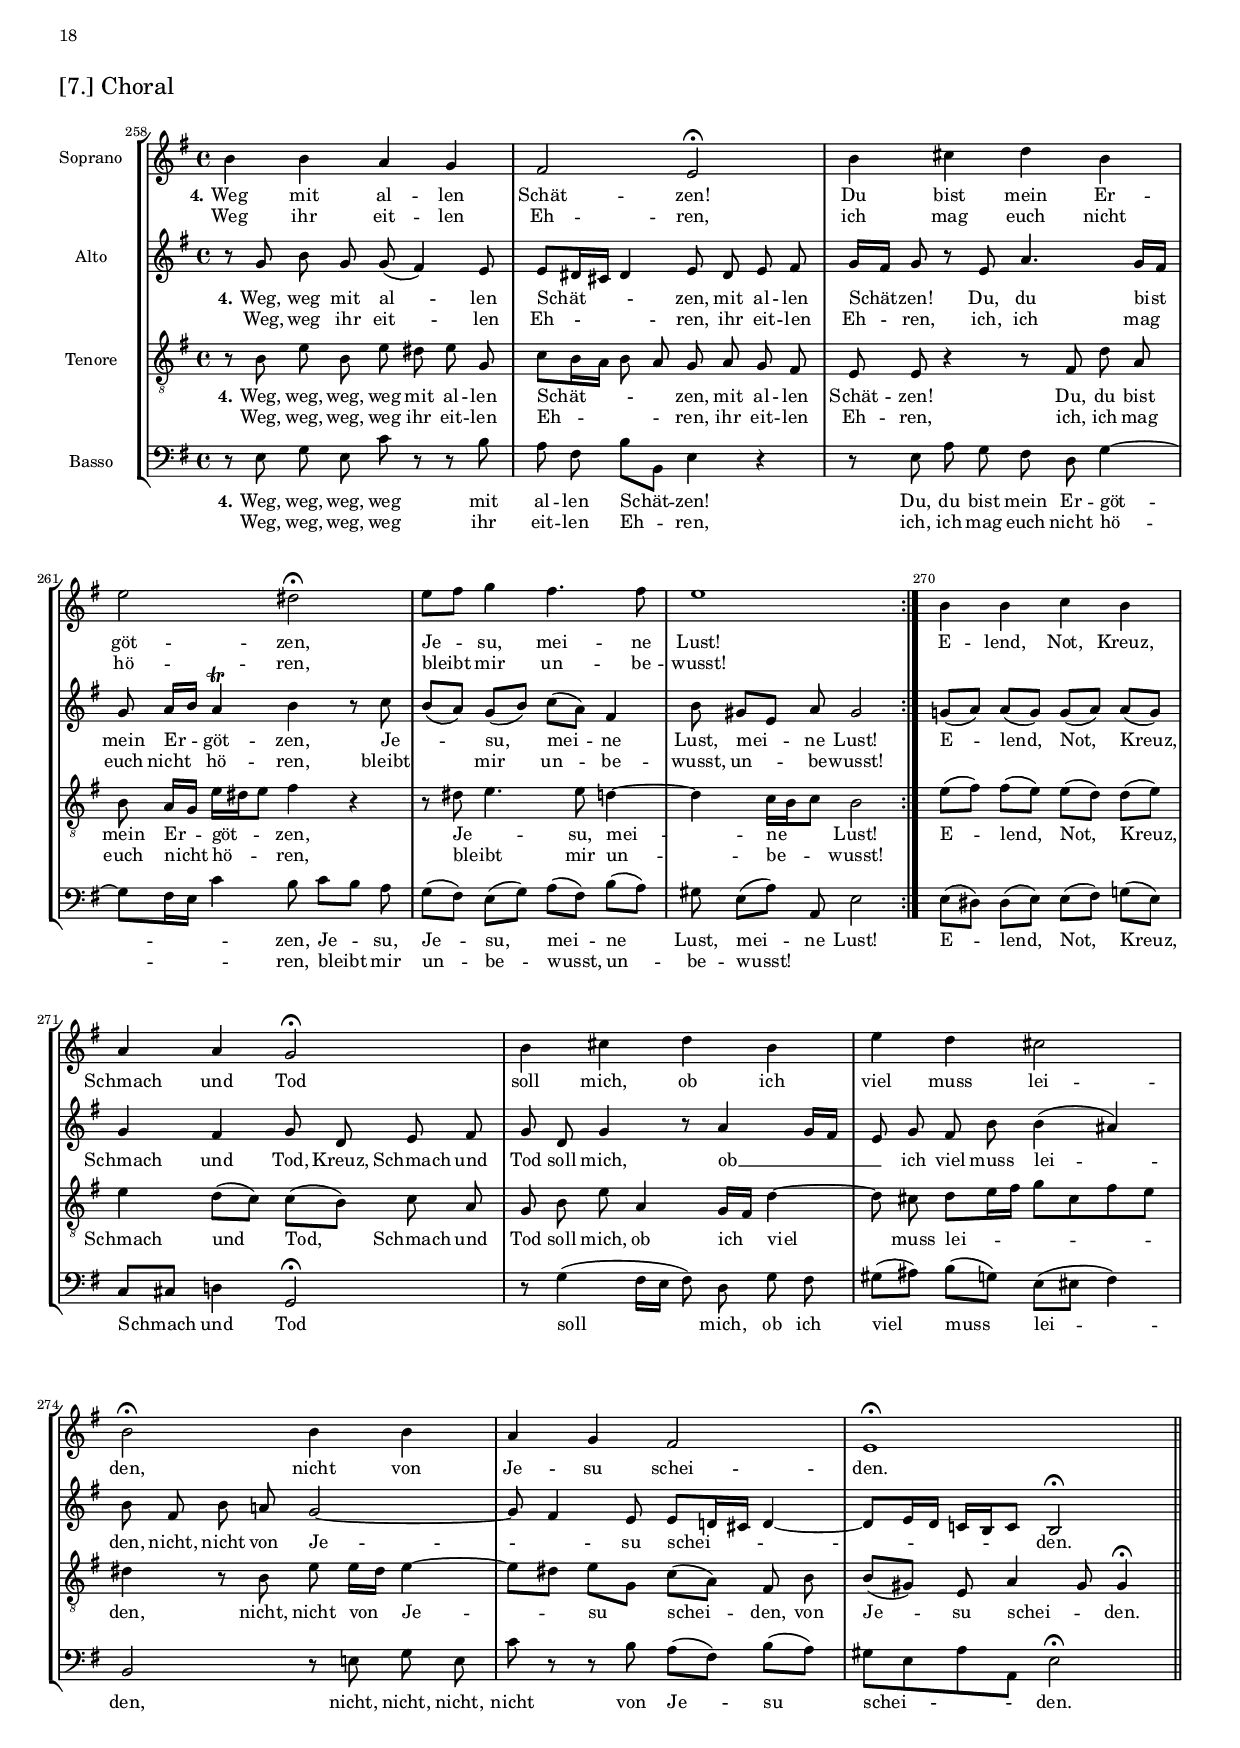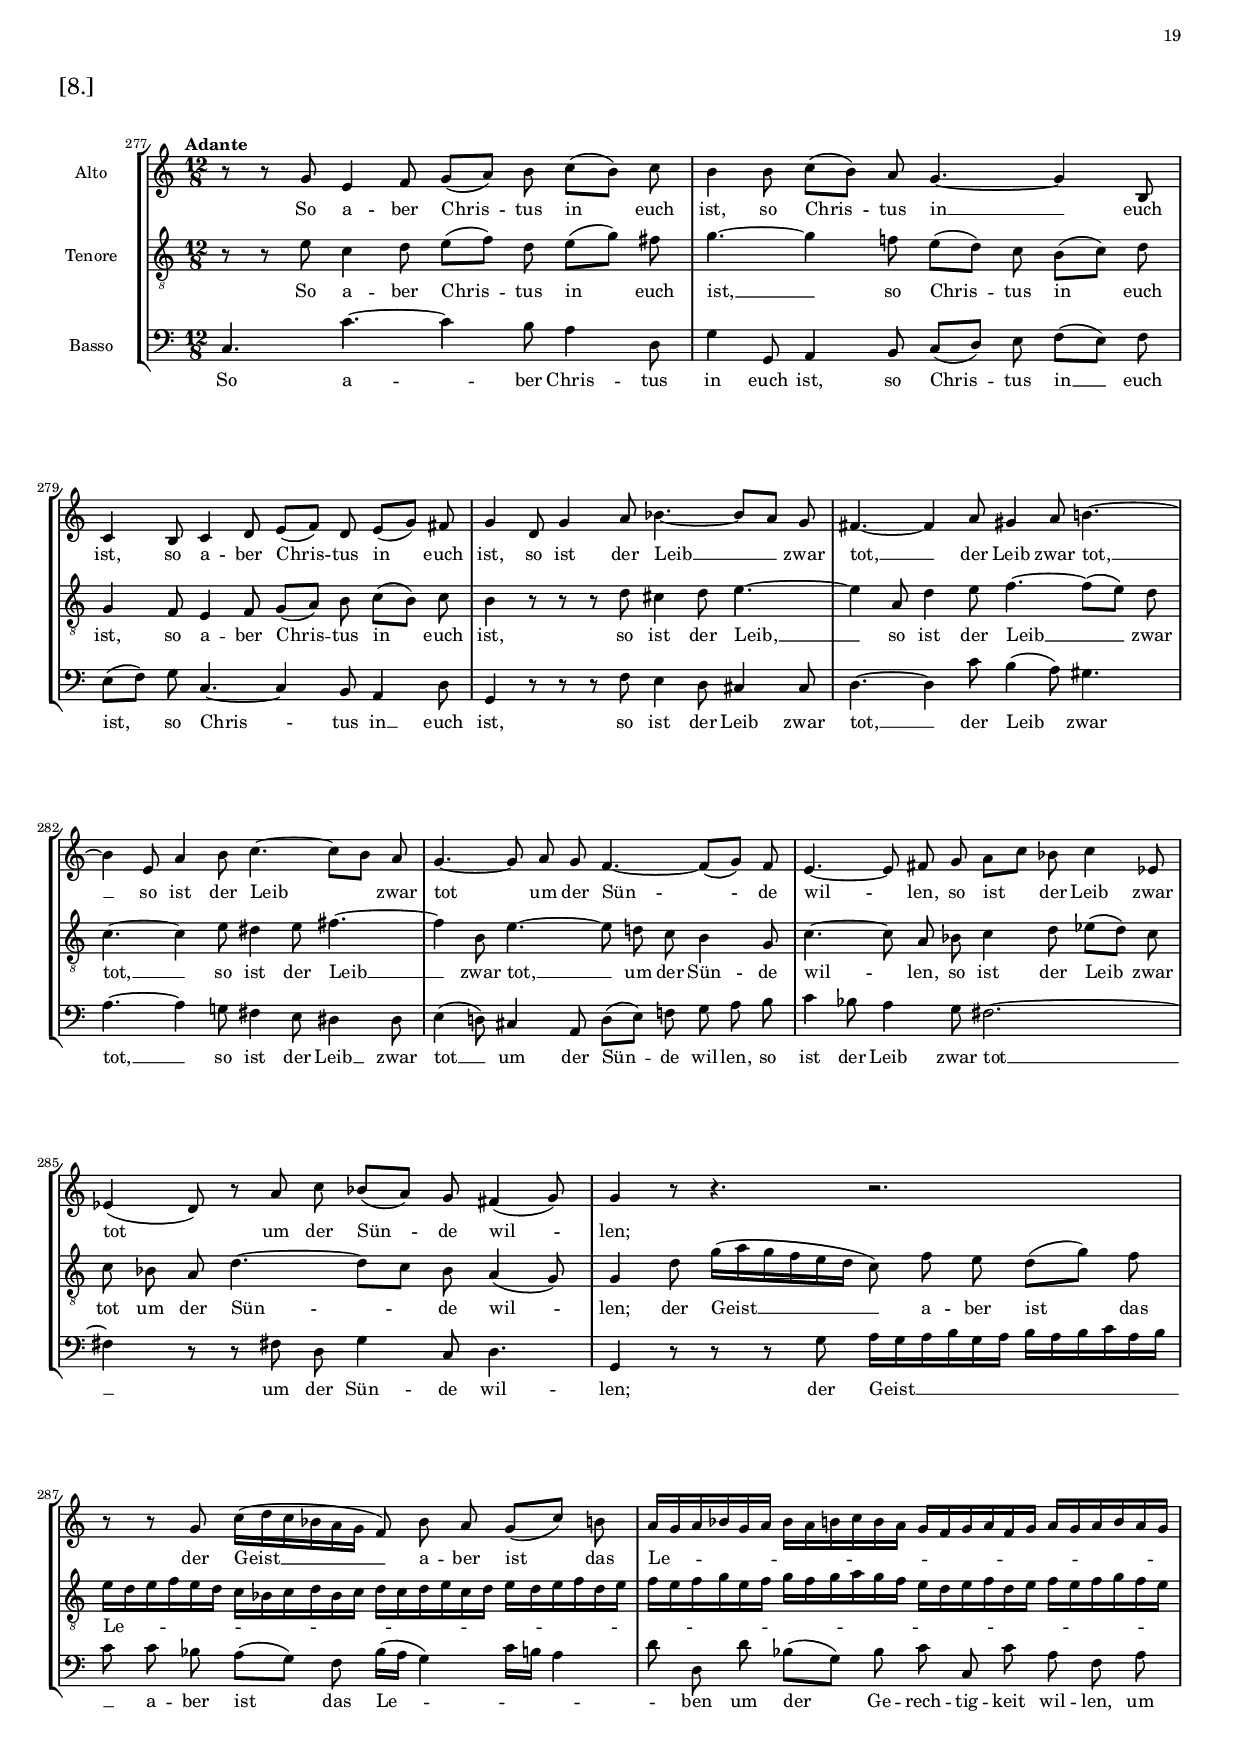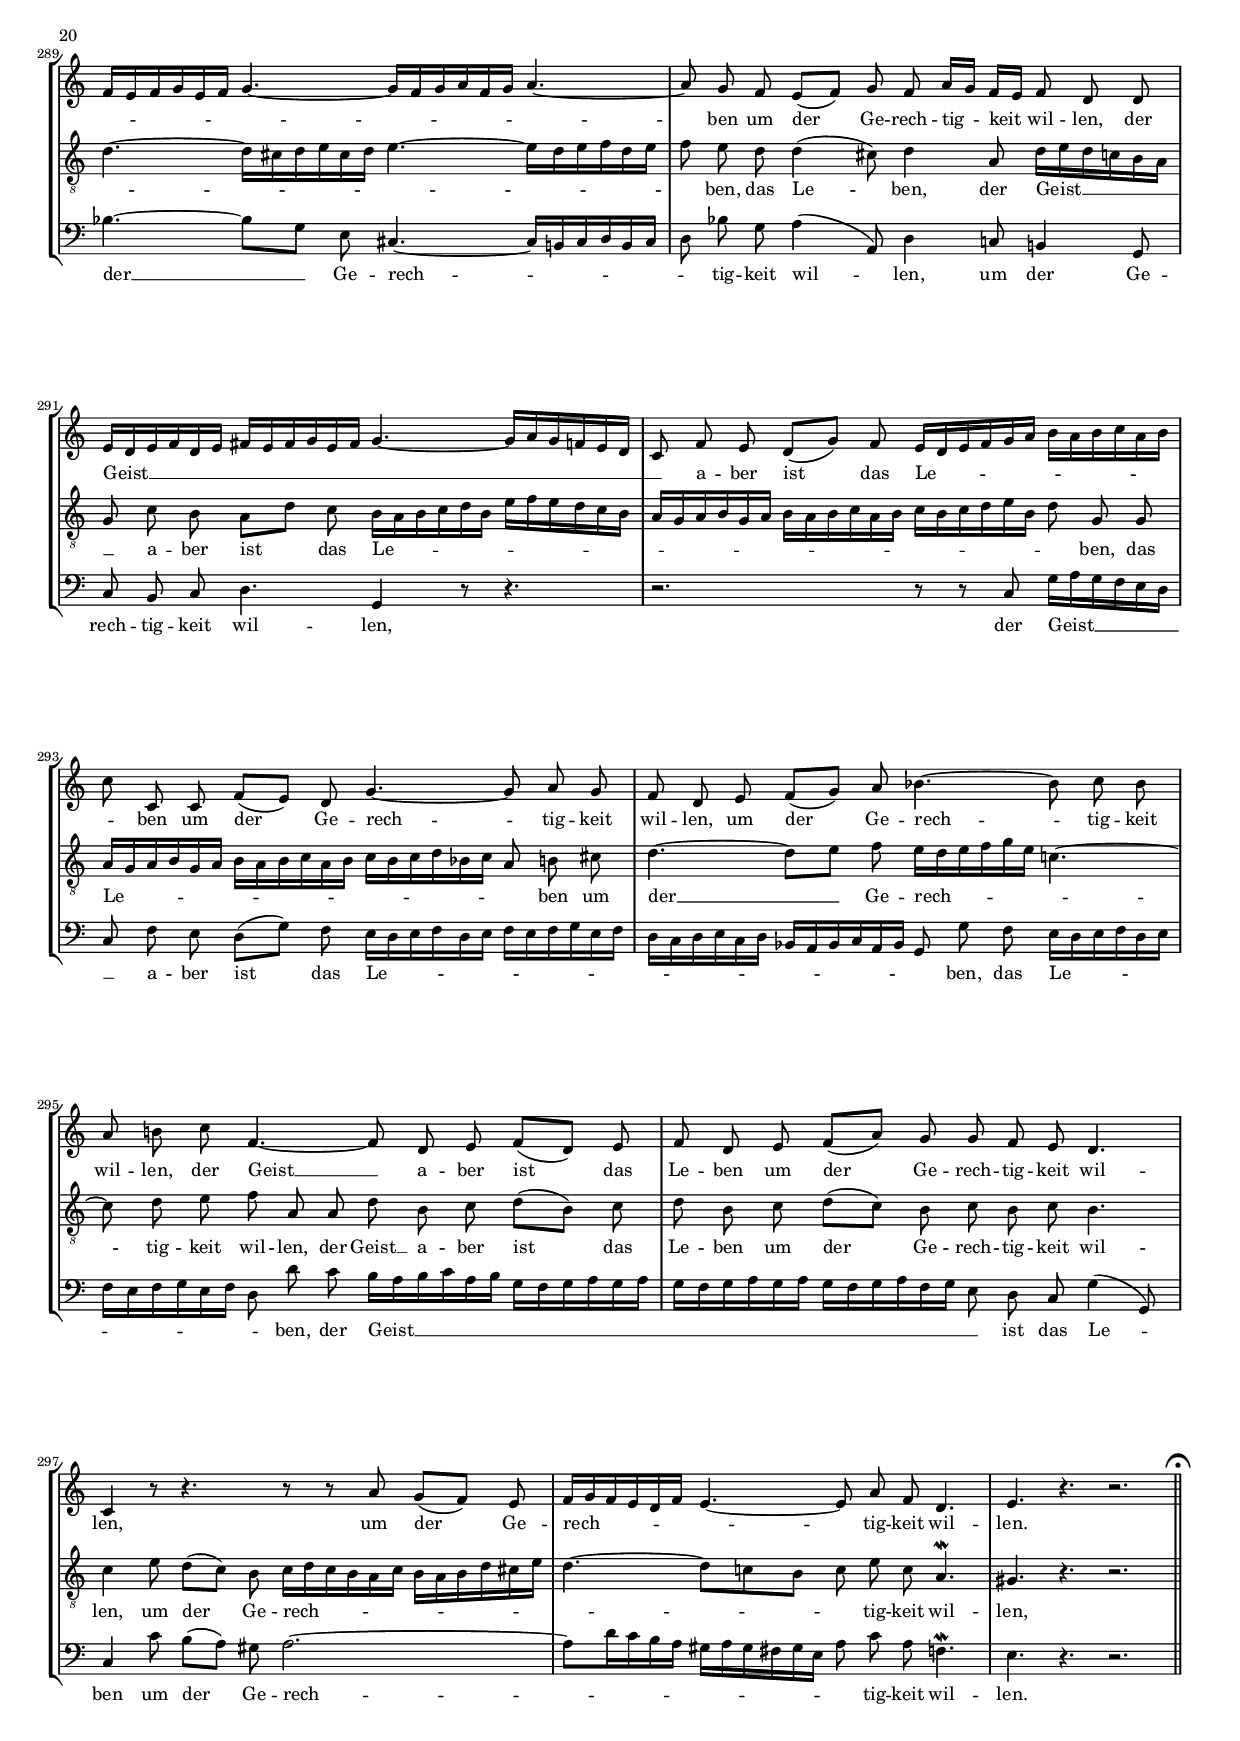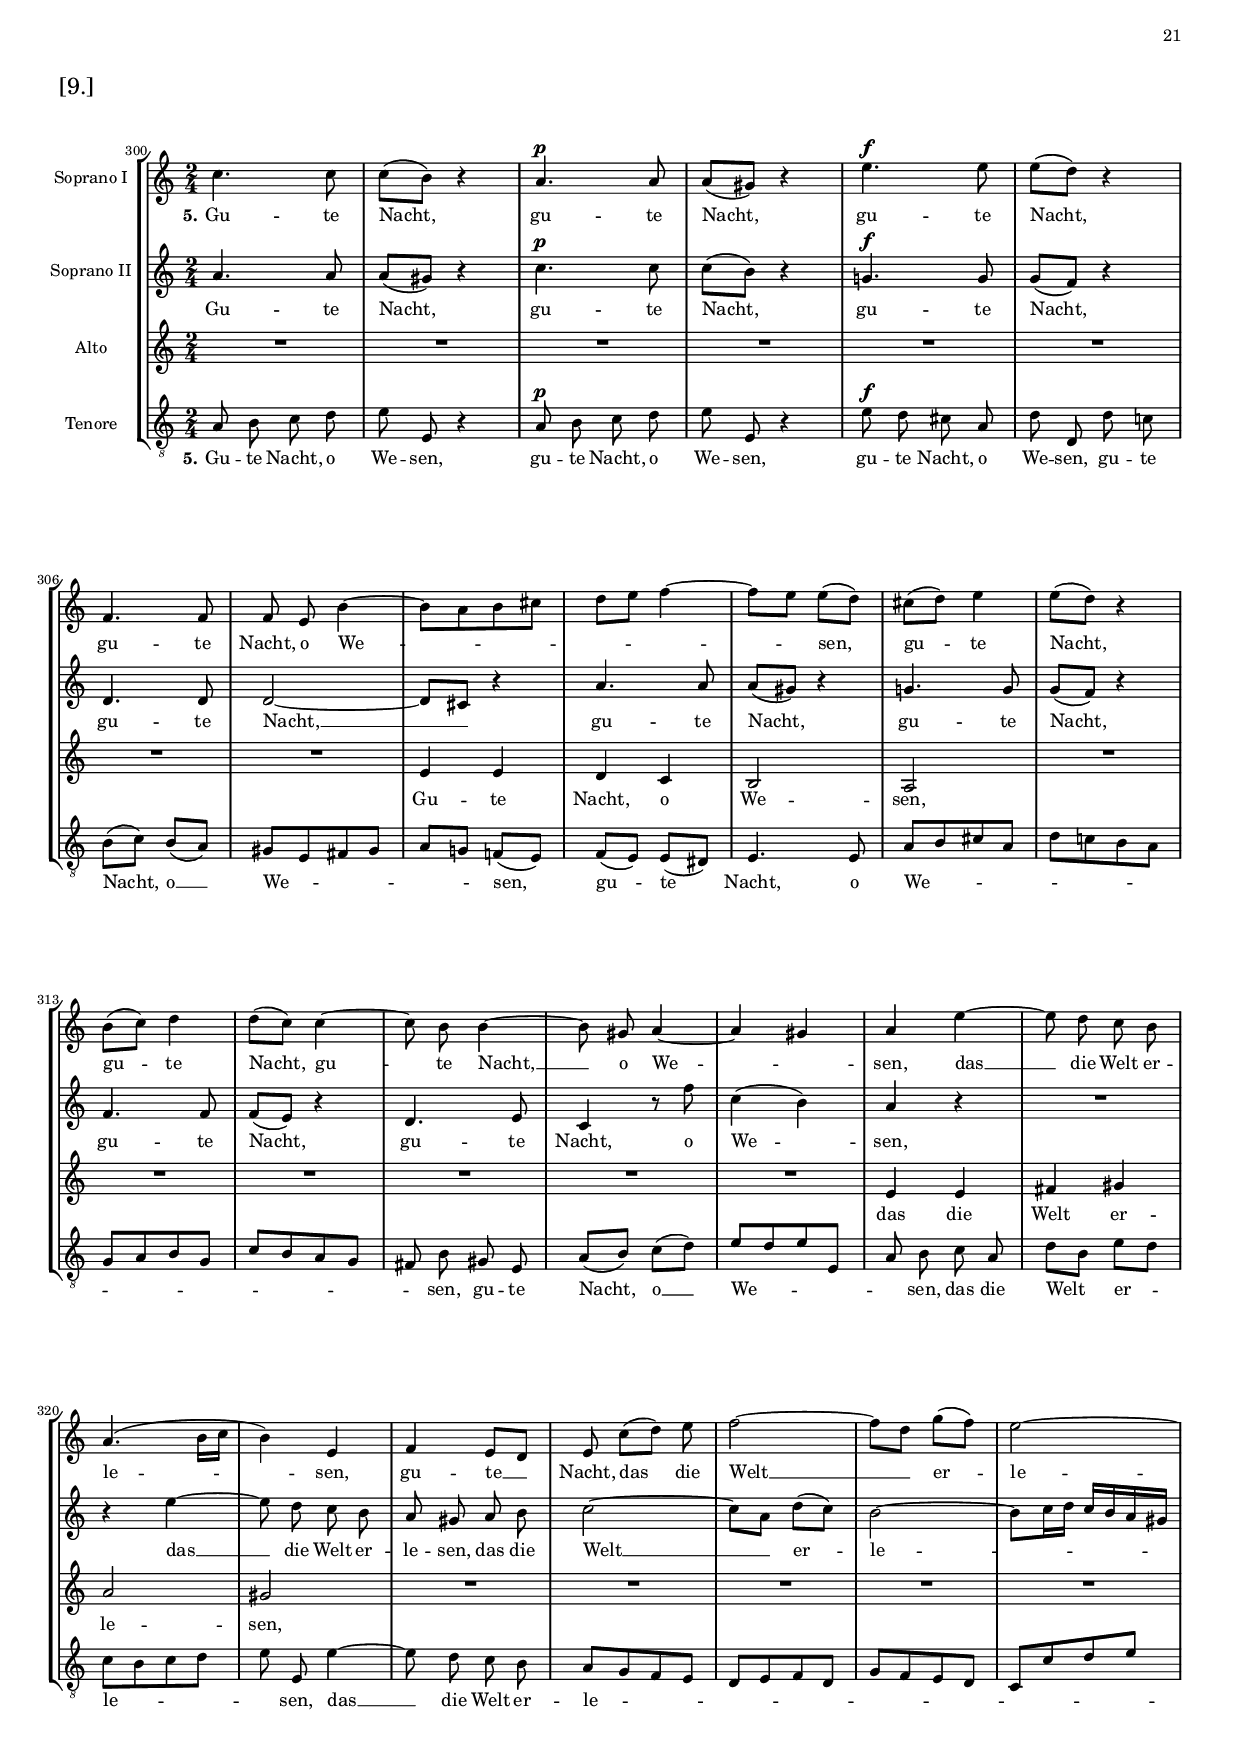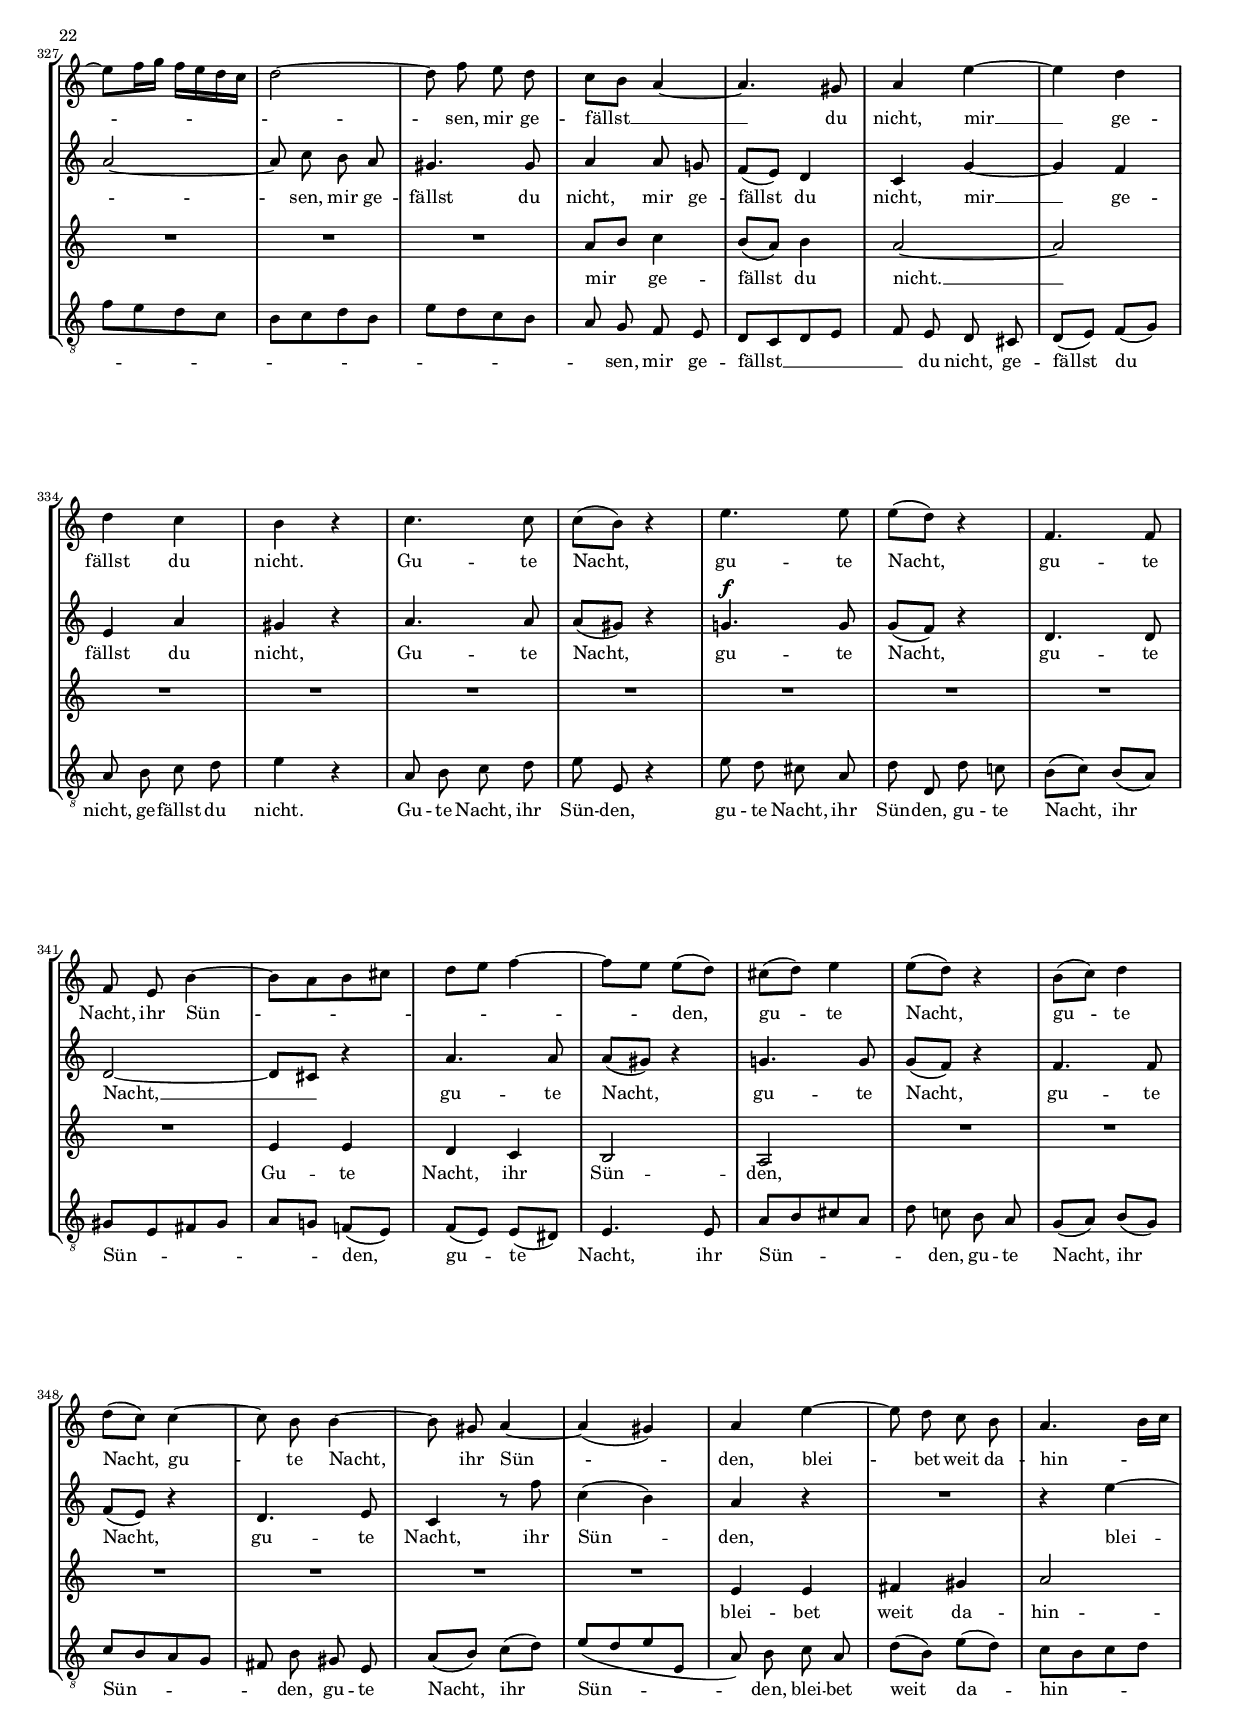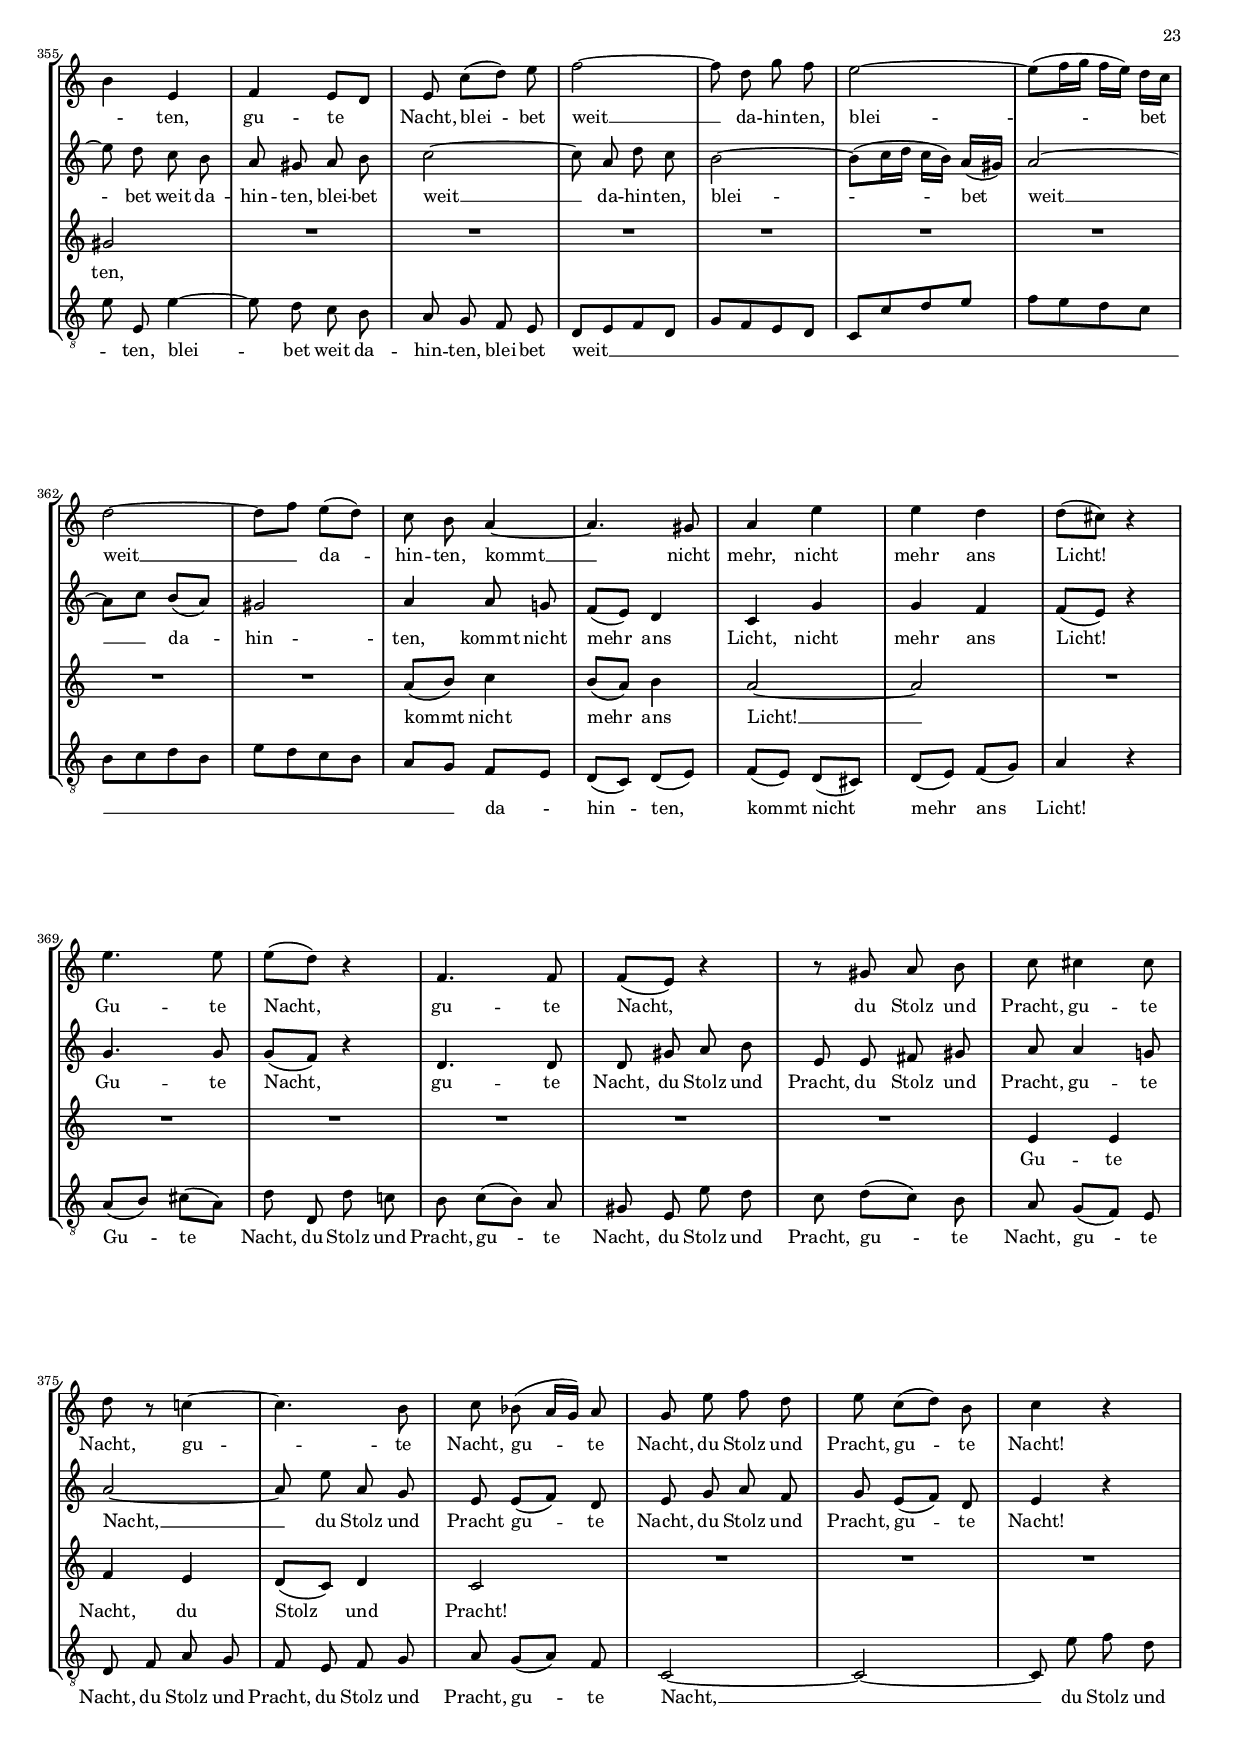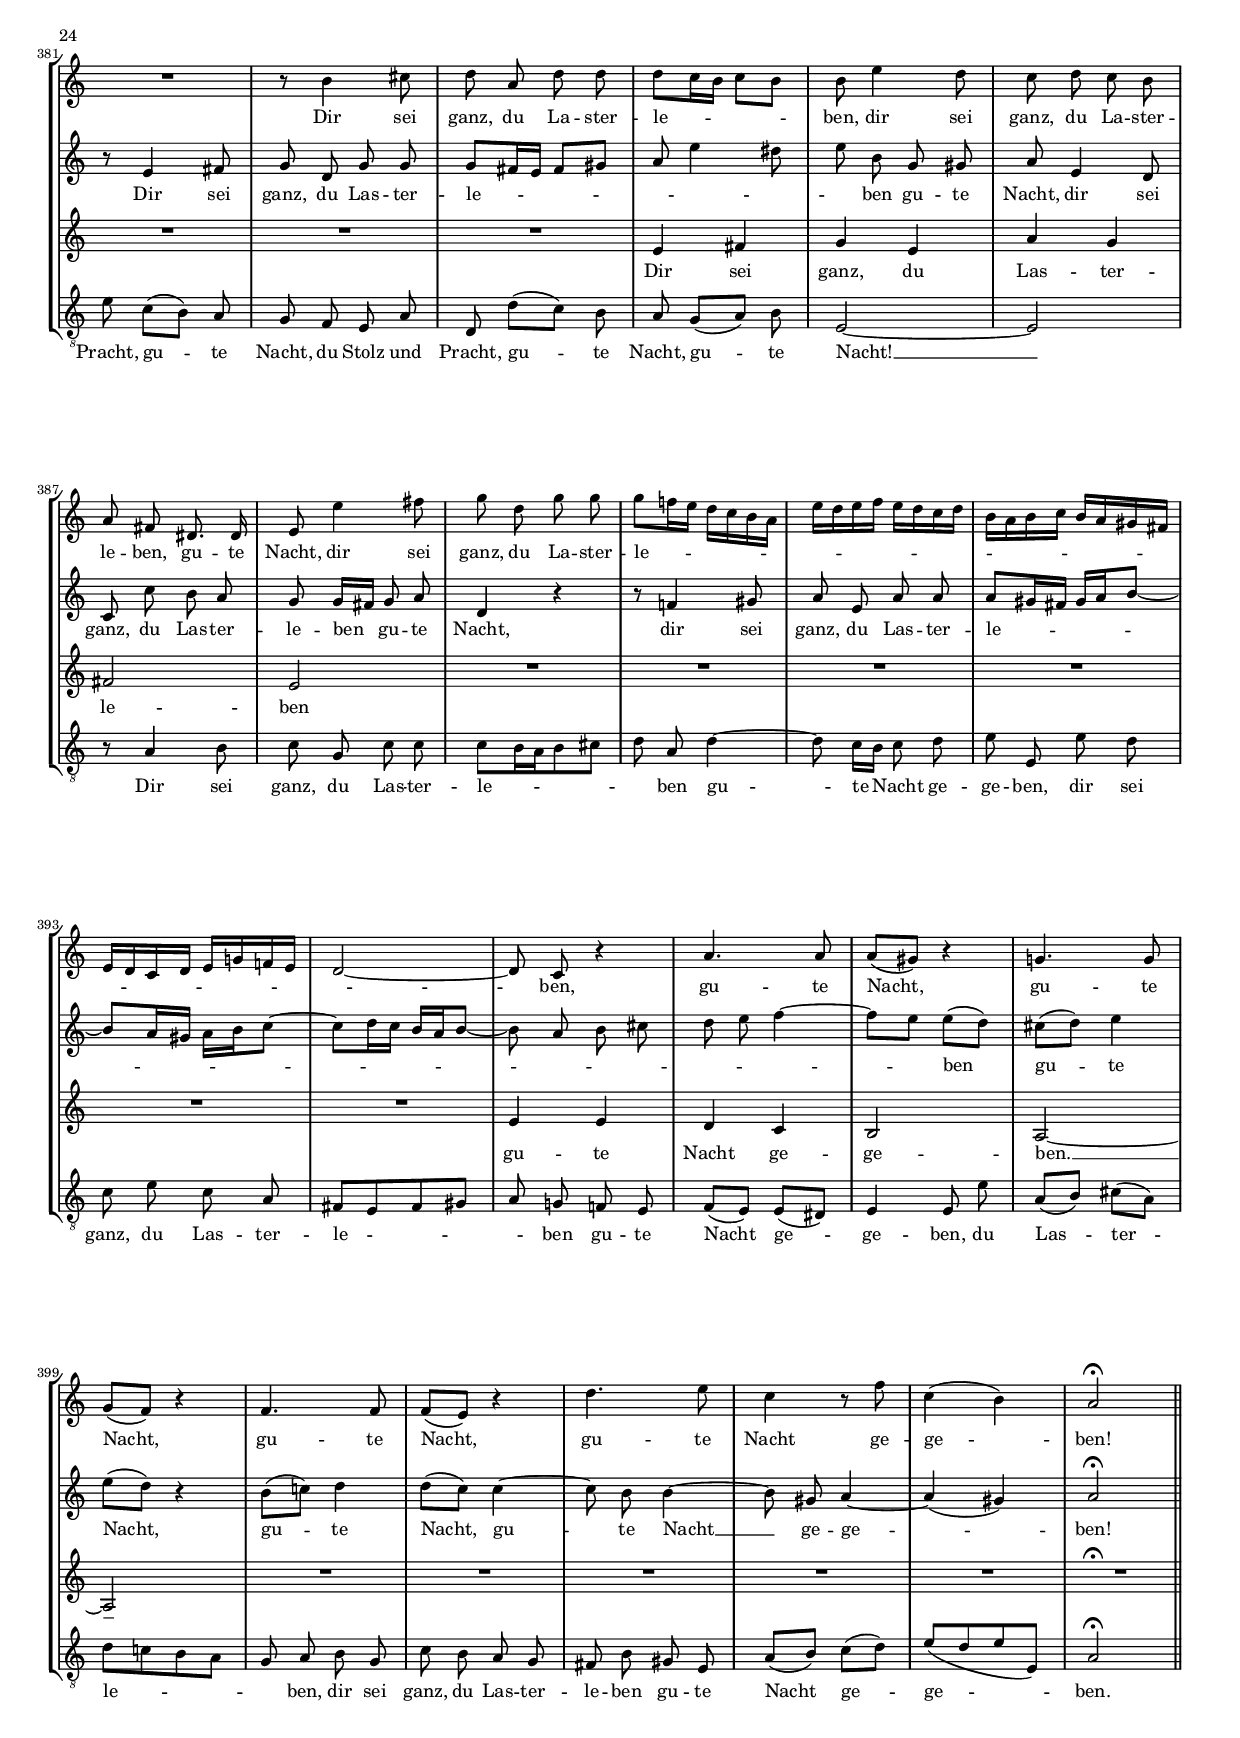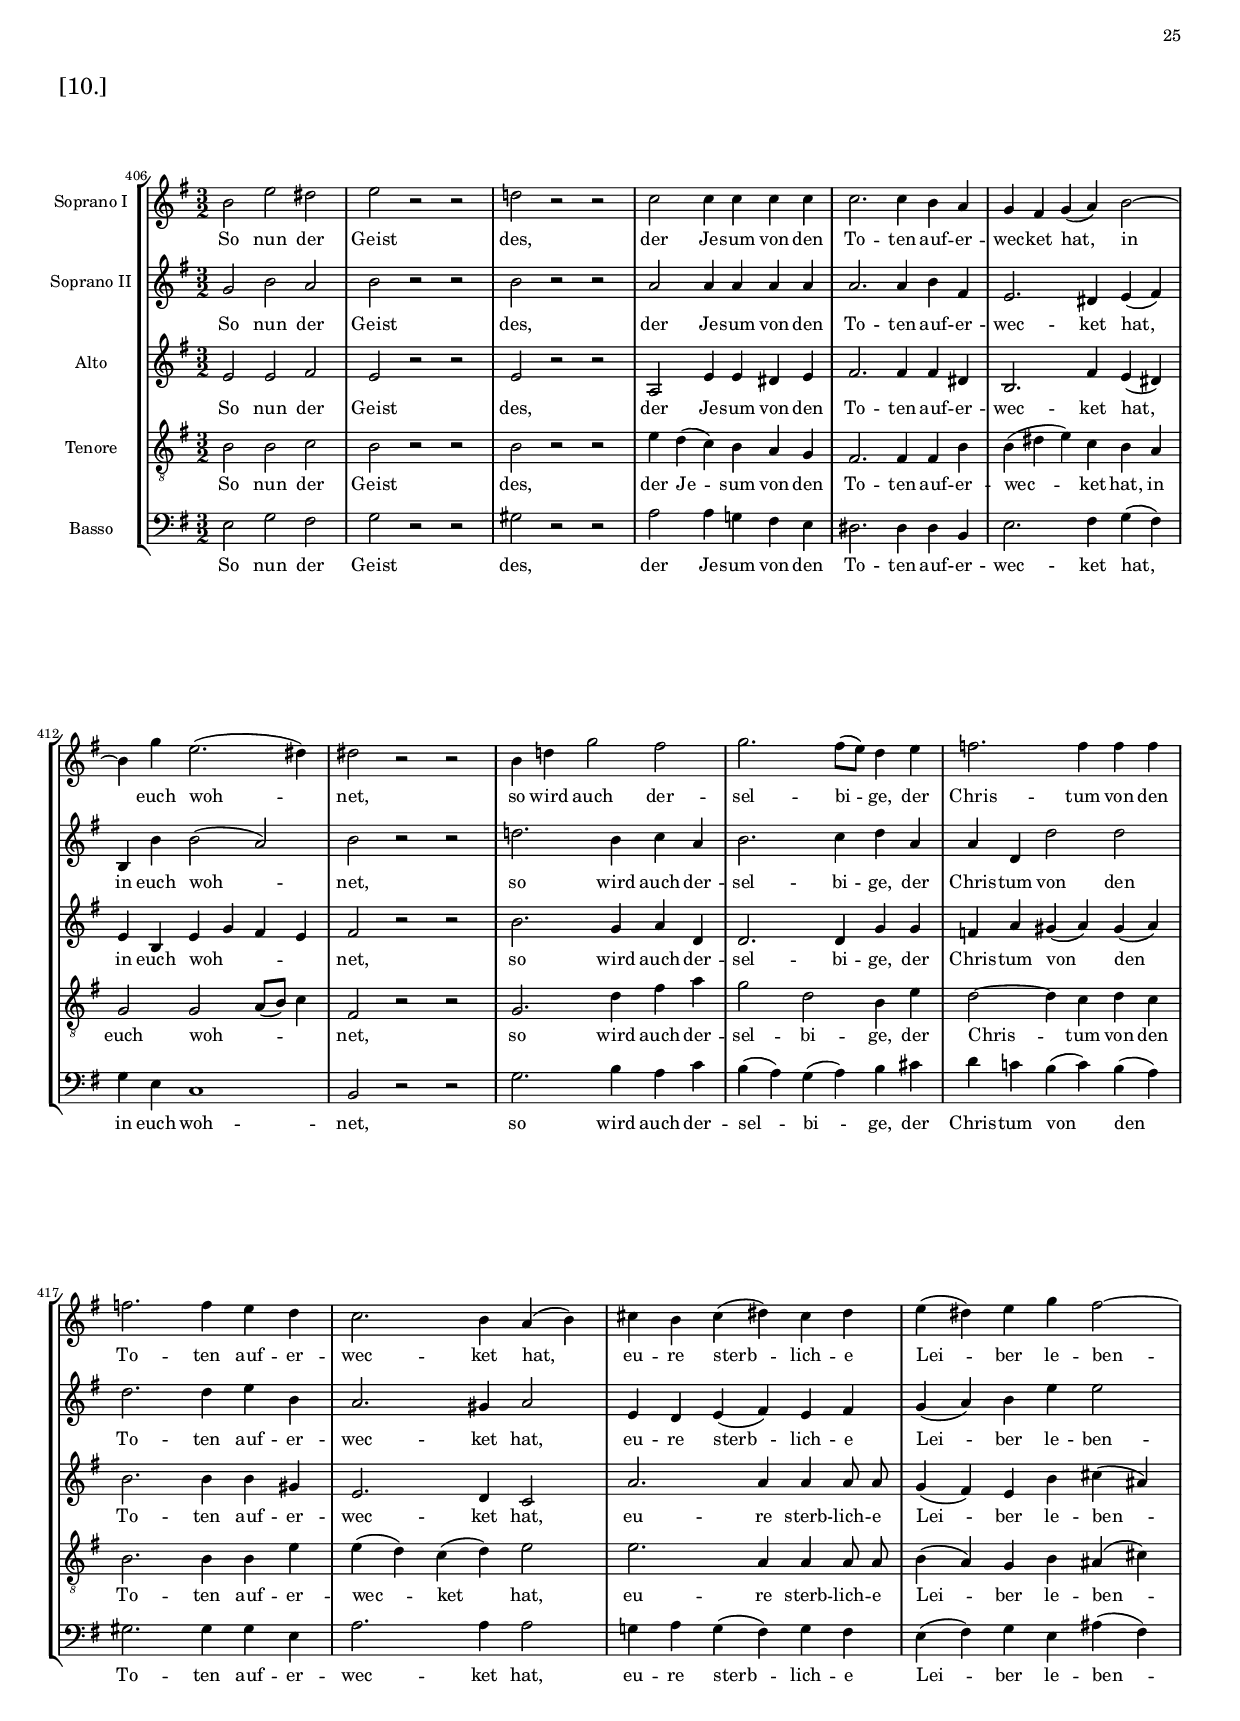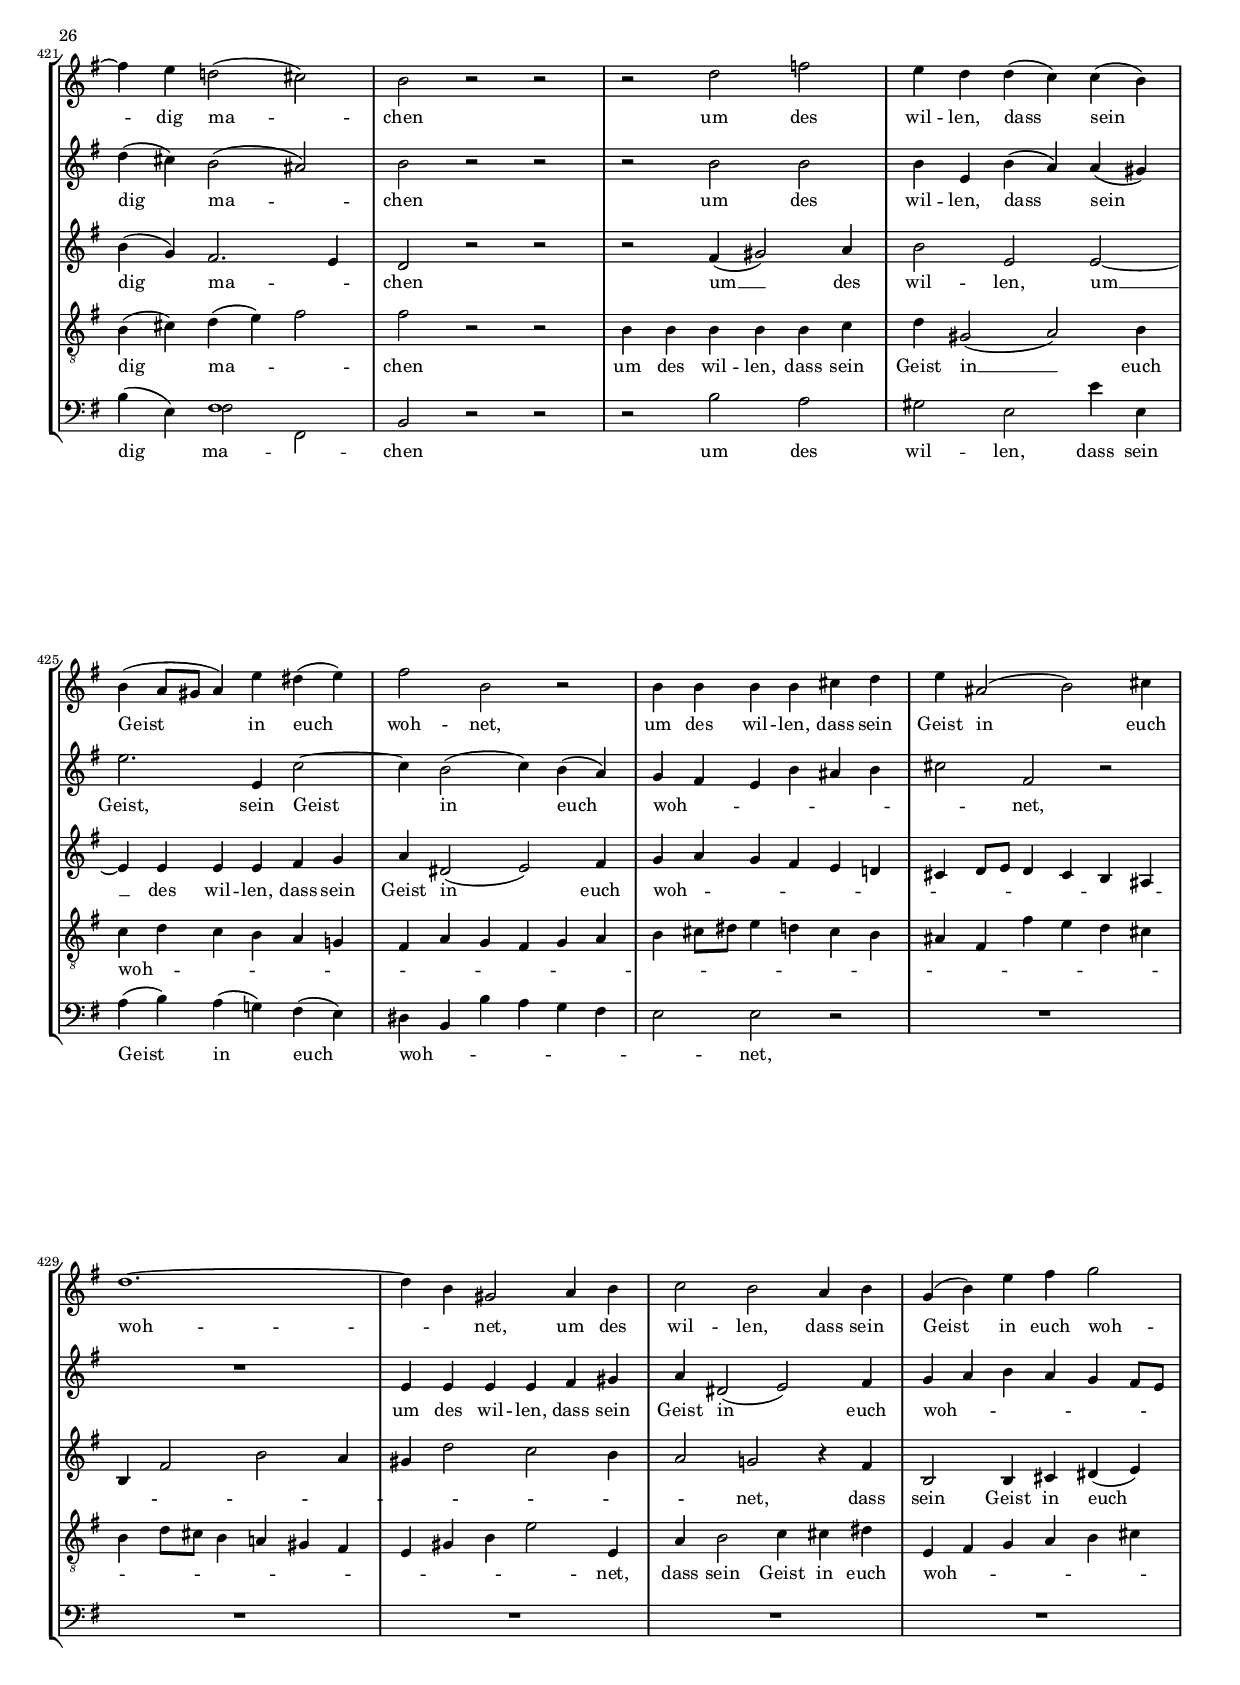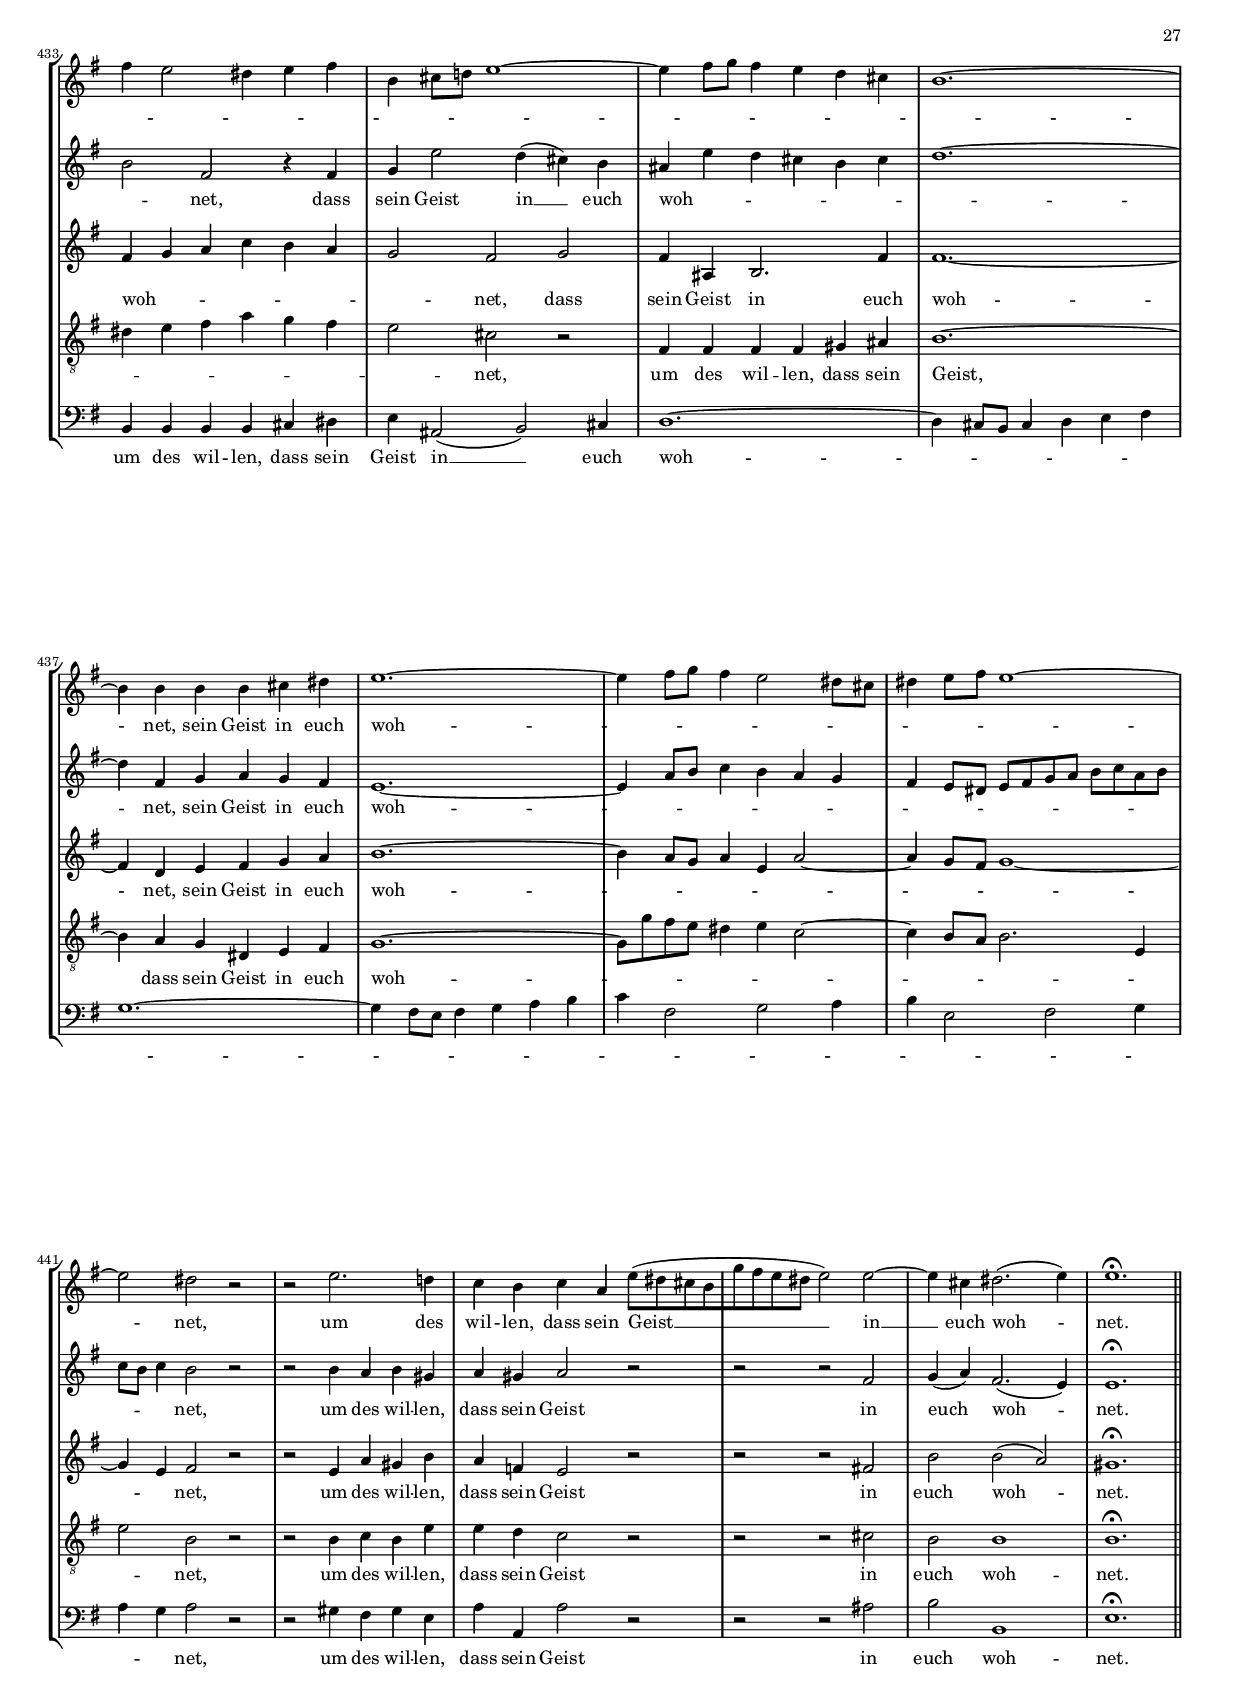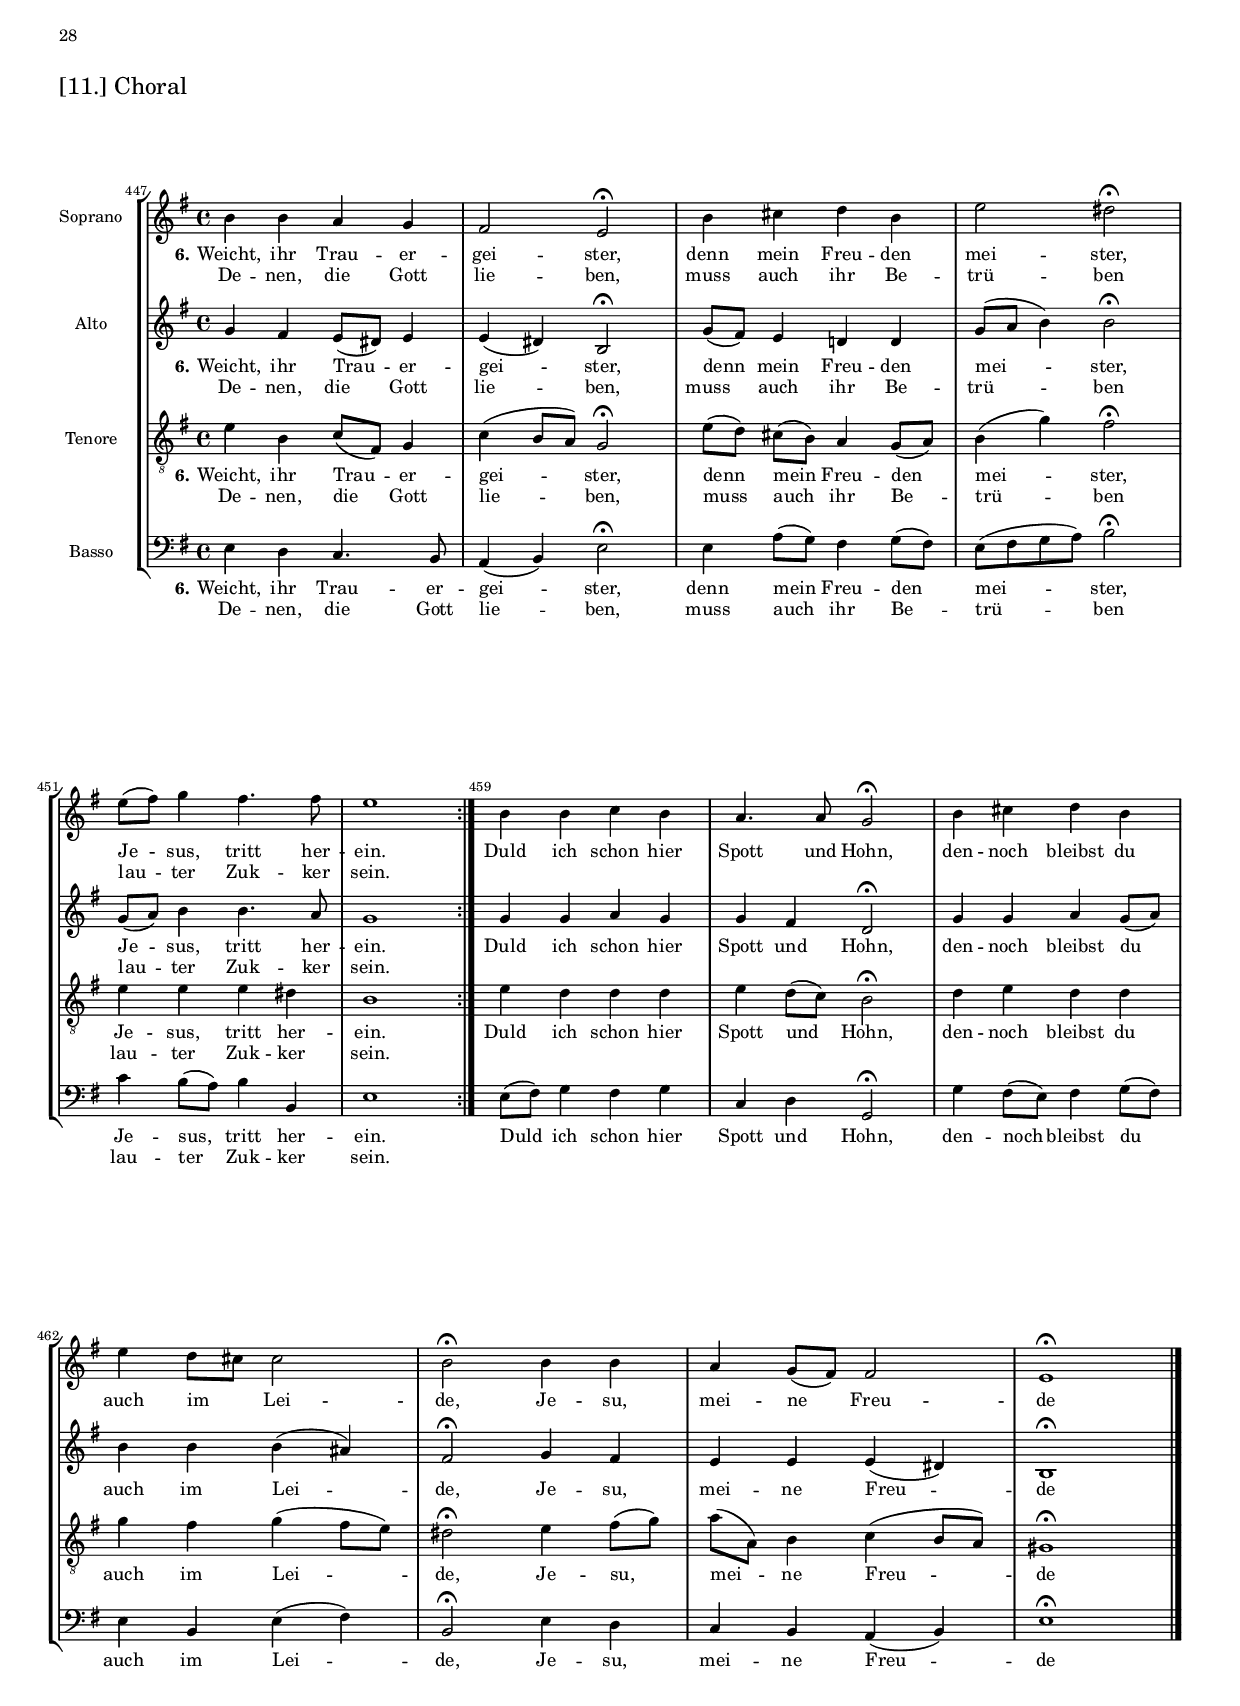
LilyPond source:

\version "2.19.22"

\header {
  title = \markup { \normal-text \fontsize #3.5 "Jesu, meine Freude" }
  subtitle  = \markup {\normal-text "BWV 227" }
  composer = "Johann Sebastian Bach (1685-1750)"
  poet = \markup{\column{ "Johann Franck (1618-1677)" 
                          "Römer 8:1,2,9,10,11"}
         }
  
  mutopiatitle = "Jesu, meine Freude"
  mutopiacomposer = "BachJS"
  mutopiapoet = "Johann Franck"
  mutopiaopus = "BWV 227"
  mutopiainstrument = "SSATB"
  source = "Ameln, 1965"
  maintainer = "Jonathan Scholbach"
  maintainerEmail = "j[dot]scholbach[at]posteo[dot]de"
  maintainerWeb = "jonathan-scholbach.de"
}

% errata in the edition of Konrad Ameln:
% bar 153: in the basso, the quarter fis on beat 1 was corrected to an eigth
% bar 154: the eigth d on beat 3 was corrected to dis

% original breaks and page breaks are reprouduced via \oBreak and \oPageBreak, 
% the only deviation from the original source occurs in No. 11, 
% where the present edition uses the same breaking pattern as in No. 1 (i.e. after bar No. 461), 
% while the Ameln edition breaks after bar No. 460

% numeration of the parts in square brackets were added for practical reasons

%+++++++++++++++++++++++++++++++++++++++%
%                                       %
%      %%%%%%%%%%%%%%%%%%%%%%%%%        %
%      %         INPUT         %        %
%      %%%%%%%%%%%%%%%%%%%%%%%%%        %
%                                       %
%+++++++++++++++++++++++++++++++++++++++%

% this is for correcting the X-offset after a volta bar; 
% without this override lyrics are clashing with the bar
alignNotesAfterVolta = \once \override NoteColumn.X-offset = #2

oBreak = { \break }
oPageBreak = { \pageBreak}

  %%%%%%%%%%%%%%%%%%%%%%%%%%%%%%%%%%%%%%%%%%
  %      No 1: Jesu, meine Freude          %
  %%%%%%%%%%%%%%%%%%%%%%%%%%%%%%%%%%%%%%%%%%

    globalOne = {
      \key g \major
      \time 4/4
      \autoBeamOff
    }

  % the lyrics definitions
    sopranoOneLyrics = \lyricmode {
      <<
        {
          \set stanza = "1."
          Je -- su, mei -- ne Freu -- de,
          mei -- nes Her -- zens Wei -- de,
          Je -- su, mei -- ne Zier,
        }
        \new Lyrics {
          \set associatedVoice = "sopranoOneVoice"
          ach, wie lang, ach lan -- ge,
          ist dem Her -- zen ban -- ge
          und ver -- langt nach dir!
        }
      >>
      Got -- tes Lamm, mein Bräu -- ti -- gam,
      au -- ßer dir soll mir auf Er -- den
      nichts sonst Lie -- bers wer -- den.
    }

    altoOneLyrics = \lyricmode {
      <<
        {
          \set stanza = "1."
          Je -- su, mei -- ne Freu -- de,
          mei -- nes Her -- zens Wei -- de,
          Je -- su, mei -- ne Zier,
        }
        \new Lyrics {
          \set associatedVoice = "altoOneVoice"
          ach, wie lang, ach lan -- ge,
          ist dem Her -- zen ban -- ge
          und ver -- langt nach dir!
        }
      >>
      Got -- tes Lamm, mein Bräu -- ti -- gam,
      au -- ßer dir soll mir auf Er -- den
      nichts sonst Lie -- bers wer -- den.
    }

    tenoreOneLyrics = \lyricmode {
      <<
        {
          \set stanza = "1."
          Je -- su, mei -- ne Freu -- de,
          mei -- nes Her -- zens Wei -- de,
          Je -- su, mei -- ne Zier,
        }
        \new Lyrics {
          \set associatedVoice = "tenoreOneVoice"
          ach, wie lang, ach lan -- ge,
          ist dem Her -- zen ban -- ge
          und ver -- langt nach dir!
        }
      >>
      Got -- tes Lamm, mein Bräu -- ti -- gam,
      au -- ßer dir soll mir auf Er -- den
      nichts sonst Lie -- bers wer -- den.
    }

    bassoOneLyrics = \lyricmode {
      <<
        {
          \set stanza = "1."
          Je -- su, mei -- ne Freu -- de,
          mei -- nes Her -- zens Wei -- de,
          Je -- su, mei -- ne Zier,
        }
        \new Lyrics {
          \set associatedVoice = "bassoOneVoice"
          ach, wie lang, ach lan -- ge,
          ist dem Her -- zen ban -- ge
          und ver -- langt nach dir!
        }
      >>
      Got -- tes Lamm, mein Bräu -- ti -- gam,
      au -- ßer dir soll mir auf Er -- den
      nichts sonst Lie -- bers wer -- den.
    }

  %the voice for the common articulation
    artOne = {
      \repeat volta 2 {
        s1 |
        s2 s2\fermata |
        s1 |
        s2 s2\fermata\break |
        s1 |
        s2 s2 |
      }
     \set Score.currentBarNumber = #13
     \once \override Score.BarNumber.break-visibility = ##(#t #t #t)
      s1 s2 s2\fermata |
      s1\break |
      s1 |
      s2\fermata s2 |
      s1 |
      s1\fermata \bar"||" |
      \pageBreak
    }

    sopranoOneTune = \relative c''
    {
        b4 b a g |
        fis2 e |
        b'4 cis d b |
        e2 dis | \oBreak
        e8([ fis]) g4 fis4. fis8 |
        e1 |

      % end of volta
      \alignNotesAfterVolta 
      b4 b c b |
      a4. a8 g2 |
      b4 cis d b | \oBreak
      e d8[ cis] cis2 |
      b2 b4 b |
      a g8([ fis]) fis2 |
      e1 | \oPageBreak
    }

    sopOneFullVoice = <<
      \artOne
      \sopranoOneTune
    >>

    altoOneTune = \relative c''
    {
      g4 fis e8([ dis]) e4 |
      e( dis) b2 |
      g'8([ fis]) e4 d! d |
      g8([ a] b4) b2 |
      g8([ a]) b4 b4. a8 |
      g1 |

      % end of volta  
      \alignNotesAfterVolta 
      g4 g a g |
      g fis d2 |
      g4 g a g8([ a]) |
      b4 b b( ais) |
      fis2 g4 fis |
      e e e( dis) |
      b1 |
    }

    altOneFullVoice = <<
      \artOne
      \altoOneTune
    >>


    tenoreOneTune = \relative c'
    {
      e4 b c8([ fis,]) g4 |
      c( b8[ a]) g2 |
      e'8([ d]) cis([ b]) a4 g8([ a]) |
      b4( g') fis2 |
      e4 e e dis |
      b1 |

      % end of volta  
      \alignNotesAfterVolta 
      e4 d d d |
      e d8([ c]) b2 |
      d4 e d d |
      g fis g( fis8[ e]) |
      dis2 e4 fis8([ g]) |
      a([ a,]) b4 c( b8[ a]) |
      gis1 |
    }

    tenOneFullVoice=  <<
      \artOne
      \tenoreOneTune
    >>

    bassoOneTune = \relative c
    {
      e4 d c4. b8 |
      a4( b) e2 |
      e4 a8([ g]) fis4 g8([ fis]) e8([ fis g a]) b2 |
      c4 b8([ a]) b4 b, |
      e1 |

      % end of volta  
      \alignNotesAfterVolta 
      e8([ fis]) g4 fis g |
      c, d g,2 |
      g'4 fis8([ e]) fis4 g8([ fis]) |
      e4 b e( fis) |
      b,2 e4 d |
      c b a( b) |
      e1 |
    }

    basOneFullVoice  = <<
      \artOne
      \bassoOneTune
    >>


  %%%%%%%%%%%%%%%%%%%%%%%%%%%%%%%%%%%%%%%%%%
  %        No 2: Es ist nun nichts         %
  %%%%%%%%%%%%%%%%%%%%%%%%%%%%%%%%%%%%%%%%%%

    % the lyrics definitions

      sopranoITwoLyrics = \lyricmode {
        Es ist nun nichts, nichts, nichts Ver -- damm -- lich -- es
        an de -- nen, die in Chri -- sto Je -- su sind,
        es ist nun nichts, nichts, nichts Ver -- damm -- lich -- es
        an de -- nen, die in Chri -- sto Je -- su sind,
        die nicht nach dem Flei -- sche wand -- deln,
        die nicht nach dem Flei -- sche wand -- deln,
        nach dem Flei -- sche wand -- deln,
        die nicht nach dem Flei -- sche wand -- deln,
        son -- dern nach dem Geist.

        Es ist nun nichts, nichts, nichts Ver -- damm -- lich -- es
        an de -- nen, die in Chri -- sto Je -- su sind,
        es ist nun nichts, nichts, nichts Ver -- damm -- lich -- es
        an de -- nen, die in Chri -- sto Je -- su sind,
        es ist nun nichts Ver -- damm -- lich -- es
        an de -- nen, die in Chri -- sto Je -- su sind, __
        es ist nun nichts Ver -- damm -- lich -- es
        an de -- nen, die in Chri -- sto Je -- su sind,
        die nicht nach dem Flei -- sche wan -- deln,
        die __ nicht nach dem Flei -- sche wan -- deln,
        son -- dern nach __ dem Geist.
      }

      sopranoIITwoLyrics = \lyricmode {
        Es ist nun nichts, nichts, nichts Ver -- damm -- lich -- es
        an de -- nen, die in Chri -- sto Je -- su sind,
        es ist nun nichts, nichts, nichts Ver -- damm -- lich -- es
        an de -- nen, die in Chri -- sto Je -- su sind,
        die nicht nach dem Flei -- sche wand -- deln,
        die nicht nach dem Flei -- sche wan -- deln,
        die nicht nach dem Flei -- sche wan -- deln,
        die nicht nach dem Flei -- sche wan -- deln,
        son -- dern nach dem Geist.

        Es ist nun nichts, nichts, nichts Ver -- damm -- lich -- es
        an de -- nen, die in Chri -- sto Je -- su sind,
        es ist nun nichts, nichts, nichts Ver -- damm -- lich -- es
        an de -- nen, die in Chri -- sto Je -- su sind,
        es ist nun nichts Ver -- damm -- lich -- es
        an de -- nen,
        nichts Ver -- damm -- lich -- es
        an de -- nen,
        die in __ Chri -- sto __ Je -- su sind,
        es ist nun nichts Ver -- damm -- lich -- es
        an de -- nen, die in Chri -- sto Je -- su sind,
        die nicht nach dem Flei -- sche,
        die nicht nach dem Flei -- sche wan -- deln,
        nach dem Flei -- sche wan -- deln,
        nicht nach dem Flei -- sche,
        nicht nach dem Flei -- sche wan -- deln,
        die nicht nach dem Flei -- sche wan -- deln,
        son -- dern nach __ dem Geist.
      }

      altoTwoLyrics = \lyricmode {
        Es ist nun nichts, nichts, nichts Ver -- damm -- lich -- es
        an de -- nen, die in Chri -- sto Je -- su sind,
        es ist nun nichts, nichts, nichts Ver -- damm -- lich -- es
        an de -- nen, die in Chri -- sto Je -- su sind,
        die nicht nach dem Flei -- sche,
        die nicht nach dem Flei -- sche wan -- deln,
        die nicht nach dem Flei -- sche wand -- deln,
        nicht nach dem Flei -- sche wan -- deln,
        son -- dern nach dem __ Geist.

        Es ist nun nichts, nichts, nichts Ver -- damm -- lich -- es
        an de -- nen, die in Chri -- sto Je -- su sind,
        es ist nun nichts, nichts, nichts Ver -- damm -- lich -- es
        an de -- nen, die in Chri -- sto Je -- su sind,

        es ist nun nichts Ver -- damm -- lich -- es
        an de -- nen, die in Chri -- sto Je -- su sind,
        nichts Ver -- damm -- lich -- es
        an de -- nen, die in Chri -- sto Je -- su sind,
        die nicht nach dem Flei -- sche wan -- deln,
        die nicht nach dem Flei -- sche wan -- deln,
        die nicht nach dem Flei -- sche wan -- deln,
        nach dem Flei -- sche wan -- deln,
        son -- dern nach __ dem Geist.
      }

      tenoreTwoLyrics = \lyricmode {
        Es ist nun nichts, nichts, nichts Ver -- damm -- lich -- es
        an de -- nen, die in Chri -- sto Je -- su sind,
        es ist nun nichts, nichts, nichts Ver -- damm -- lich -- es
        an de -- nen, die in Chri -- sto Je -- su sind,
        die nicht nach dem Flei -- sche wan -- deln,
        die nicht nach dem Flei -- sche wan -- deln,
        die nicht nach dem Flei -- sche wan -- deln,
        son -- dern nach dem Geist.

        Es ist nun nichts, nichts, nichts Ver -- damm -- lich -- es
        an de -- nen, die in Chri -- sto Je -- su sind,
        es ist nun nichts, nichts, nichts Ver -- damm -- lich -- es
        an de -- nen, die in Chri -- sto Je -- su sind,

        es ist nun nichts Ver -- damm -- lich -- es
        an de -- nen, die in Chri -- sto Je -- su sind,
        es ist nun nichts Ver -- damm -- lich -- es
        an de -- nen, die in Chri -- sto Je -- su sind,
        die nicht nach dem Flei -- sche wan -- deln,
        die nicht nach dem Flei -- sche wan -- deln,
        die nicht nach dem Flei -- sche wan -- deln,
        son -- dern nach __ dem Geist.
      }

      bassoTwoLyrics = \lyricmode {
        Es ist nun nichts, nichts, nichts Ver -- damm -- lich -- es
        an de -- nen, die in Chri -- sto Je -- su sind,
        es ist nun nichts, nichts, nichts Ver -- damm -- lich -- es
        an de -- nen, die in Chri -- sto Je -- su sind,
        die nicht nach dem Flei -- sche wand -- deln,
        die nicht nach dem Flei -- sche wand -- deln,
        son -- dern nach __ dem Geist.

        Es ist nun nichts, nichts, nichts Ver -- damm -- lich -- es
        an de -- nen, die in Chri -- sto Je -- su sind,
        es ist nun nichts, nichts, nichts Ver -- damm -- lich -- es
        an de -- nen, die in Chri -- sto Je -- su sind,
        es ist nun nichts Ver -- damm -- lich -- es
        an de -- nen, die in Chri -- sto Je -- su sind,
        nichts Ver -- damm -- lich -- es
        an de -- nen, die in Chri -- sto Je -- su sind,
        die nicht nach dem Flei -- sche wan -- deln,
        son -- dern nach __ dem Geist.
      }

    % music definitions
      globalTwo = {
        \key g \major
        \time 3/2
        \autoBeamOff
        \dynamicUp
        % count the bar numbers from the beginning of the motet
        \set Score.currentBarNumber = #20
      }

      artTwo = {
        \bar ""
        s1. |
        s1. |
        s2\p s1 |
        s2 s2\f s2 |
        s1. |
        s1. |
        s1. |
        s1. |
        s2\p s1 |
        s1. |
        s2\pp s1 |
        s2 s\p s |
        s1. |
        s1. |
        s1. |
        s1. |
        s2\f s1 |
        s1. |
        s1. |
        s1. |
        s1. |
        s1. |
        s1. |
        s1. |
        s1. |
        s1. |
        s1. |
        s1. |
        s1. |
        s1. |
        s1. |
        s1. |
        s1. |
        s1. |
        s1. |
        s1. |
        s1. |
        s1. |
        s2\p s1 |
        s2 s2\f s2 |
        s1. |
        s1. |
        s1. |
        s1. |
        s2\p s1 |
        s1. |
        s2\pp s1 |
        s2 s2\p s2 |
        s1. |
        s1. |
        s1. |
        s1. |
        s1. |
        s1. |
        s1. |
        s1. |
        s1. |
        s1. |
        s1. |
        s1. |
        s1. |
        s1. |
        s1. |
        s1. |
        s1. |
        s1. |
        s1. |
        s1. |
        s1. |
        s1. |
        s1. |
        s1. |
        s1. |
        s1. |
        s1. |
        s1. |
        s1. |
        s1. |
        s1. |
        s1. |
        s1. |
        s1. |
        s1. |
        s1. \fermata \bar"||" | \oPageBreak
      }

    %the voice definitions
      sopranoITwoTune = \relative c''
      {
        %20
        b2 e dis |
        e r r |
        d! r r  |
        r c c |
        c2. c4 b a |
        g fis g a b2~  | \oBreak
        b4 g' e2. dis4  |
        dis2 r r |

        b e dis |
        e r r  |
        d! r r |
        r c  c |
        c2. c4 b a | \oBreak
        g fis g a b2~ |
        b4 g' e2. dis4 |
        dis2 r r |

        dis fis b,~ |
        b4 d! d( c) c( b) | \oPageBreak
        b \melisma a8[ gis] a4 e' dis e |
        fis2 \melismaEnd b, r |
        b4 b b b cis d |
        e\melisma ais,2 b cis4 | \oBreak
        d1.~ |
        d4\melismaEnd b gis gis a b |
        c2 b a4 b |
        g b e fis g2 \melisma | \oBreak
        fis4 e2 dis4 e fis |
        b, cis8[ d!] e1~ |
        e4 fis8[ g] fis4 e d cis |
        b1.~ | \oPageBreak
        b4 cis8[ d] cis4 b2 ais8[ gis] |
        ais4 fis b1~ |
        b2 \melismaEnd ais r |
        r fis' d |
        b4( e) cis1 |
        b r2 | \oBreak
        d fis g |
        fis r r |
        fis r r |
        r e4( fis) g2 |
        g2. g4 fis e |
        d cis d e fis2~ | \oBreak
        fis4 fis, b2.\mordent cis4 |
        ais2 r r |

        fis b ais |
        b r r |
        b r r |
        r b ais4( b) |
        cis2. cis4 cis ais | \oPageBreak
        fis2. cis'4 b ais |
        b d8([ cis]) d4( e) e8([ d] e4) |
        fis2 r r |

        % 72
        cis\f fis e |
        d r d | \oBreak
        d1.~ \melisma |
        d4 c b f'2 e4 |
        d \melismaEnd c d b c2~ |
        c4 b c a d c |
        b a b1~ | \oBreak
        b4 b e fis g e |
        f1.~ |
        f4 e f dis e2~ |
        e4 d! c b a2~ |
        a4 b g( fis) g2 | \oPageBreak
        fis r r |
        R1. |
        e'4 b b b b c |
        d\melisma gis,2 a b4 | \oBreak
        c d c b a g! |
        fis a g fis e dis |
        e b'2 e d!4 |
        cis g'2 f e4 |
        d2. f4 e d | \oBreak
        c b \melismaEnd a2 r |
        R1. |
        r2 r r4 fis'4~ |
        fis b, b b cis dis | \oBreak
        e1.~ \melisma |
        e4 fis8[ g] fis4 e2 dis8[ cis] |
        dis4 b e1~ |
        e2 \melismaEnd dis r |
        r e b |
        e2.( fis4) dis2 |
        e1. |


      }

      sopITwoFullVoice =
      <<
        \artTwo
        \sopranoITwoTune
      >>

      sopranoIITwoTune = \relative c''
      {
        g2 b a |
        b r r |
        b r r |
        r a a |
        a2. a4 b fis
        e2. dis4 e fis |
        b, b' b2 a |
        b r r |
        b b a |
        b r r |
        b r r |
        r a a |
        a2. a4 b fis |
        e2. dis4 e fis |
        b, b' b2 a |
        b r r |
        b fis dis |
        e b'4( a) a( gis) |
        e'2. e,4 c'2~ |
        c4 b b c b a |
        g \melisma fis e b' ais b |
        cis2 \melismaEnd fis, r |
        R1. |
        e4 e e e fis gis |
        a\melisma dis,2 e fis4 |
        g a b a g fis8[ e] |
        b'2 \melismaEnd fis r4 fis |
        g e'2 d4 cis b |
        ais \melisma e' d cis b cis |
        d1. ~ |
        d4 e8[ fis] e1~ |
        e4 d8[ cis] d1~ |
        d4 b\melismaEnd cis2 r |
        r b ais |
        b1 ais2 |
        b1 r2 |
        fis b ais |
        b r r |
        b r r |
        r b ais4( b) |
        cis2. cis4 cis ais |
        fis2. cis'4 b ais |
        b d8([ cis]) d4( e) e8([ d] e4) |
        fis2 r r |
        d fis g |
        fis r r |
        fis r r |
        r e4( fis) g2 |
        g2. g4 fis e |
        d cis d e fis2~ |
        fis4 fis, b2. cis4 |
        ais2 r r |

        r4 fis\f ais gis ais fis |
        b fis b2 a! |
        gis4 e b'2 b |
        b4\melisma a gis2.\melismaEnd gis4 |
        a2. gis4 a2~ |
        a4 g! a2 a2~ |
        a g4( fis) e( dis) |
        e g b2 e |
        c4 b c e d2~ |
        d4 c a2. b4 |
        c2. e4 dis e |
        fis2 e4 dis e2 |
        dis2 r r |
        R1. |
        r2 r d! |
        f e4 d c b |
        a e e e fis! g  |
        a\melisma  dis,2 e fis4 |
        g1.~ |
        g4\melismaEnd e cis cis d e |
        f2 e4 d' c b |
        e2 e,4 fis! gis a |
        b c d\melisma f e d |
        c2 b\melismaEnd c |
        b4 dis, e fis g a |
        b1.~\melisma |
        b4 a8[ g] a4 e a2~ |
        a4 g8[ fis] g1~ |
        g4 e\melismaEnd fis2 r |
        r g4( a) b2 |
        a4( b c2) b2 |
        b1. |
      }

      sopIITwoFullVoice =
      <<
        \artTwo
        \sopranoIITwoTune
      >>

      altoTwoTune = \relative c''
      {
        e2 e fis |
        e r r |
        e r r |
        r e dis4( e) |
        fis2. fis4 fis dis |
        b2. fis4 e dis |
        e b e( g) fis( e) |
        fis2 r r |
        e e fis |
        e r r |
        e r r |
        r e dis4( e) |
        fis2. fis4 fis dis |
        b2. fis'4 e dis |
        e b e( g) fis( e) |
        fis2 r r |
        fis dis fis |
        b e, e |
        e4 e e e fis g! |
        a\melisma dis,2 e fis4 |
        g a g fis e d! |
        cis e d cis b ais |
        b fis'2 b a4 |
        gis d'2 c b4 |
        a2 \melismaEnd g! r4 fis |
        b,2 b4 cis dis e |
        fis\melisma g a c! b a |
        g2  \melismaEnd fis g |
        fis4 ais, b2. fis'4 |
        fis1.~ \melisma|
        fis4 g8[ a] g4 fis e d |
        cis b8[ ais] b[ cis d e] fis[ g e fis] |
        g[ fis] g4\melismaEnd cis,2 r |
        r d d |
        d4( b) g'2\melisma fis\melismaEnd |
        fis1 r2 |

        b fis e |
        fis r r |
        a r r |
        r g4( fis) e( d) |
        cis2. cis4 fis fis |
        fis ais b g fis\melisma e\melismaEnd |
        d2 d4( cis b) g' |
        cis,2 r r |

        b' fis e |
        fis r r |
        a r r |
        r g4( fis) e( d) |
        cis2. cis4 fis fis |
        fis ais b g fis( e) |
        d2 d4( cis b) g' |
        cis,2 r r |

        R1. |
        r4 b\f d cis d b |
        e1.~\melisma |
        e2 d4 c\melismaEnd b2 |
        a2. d4 e2 |
        d d d |
        d2. a'4 g fis |
        g2 g4( fis) e2 |
        a2. c,4 g'! g |
        g2 a4( b) e,2~|
        e fis4( g) a g |
        fis2 g4\melisma a\melismaEnd b2 |
        b4 fis fis fis fis g |
        a\melisma dis,2 e fis4 |
        g fis gis a b2~ |
        b e,\melismaEnd f |
        e4 gis a g fis e |
        dis\melisma c' b a g fis |
        e f e d! cis b |
        a cis e a~ a8[ g] a4~ |
        a b8[ c] b2\melismaEnd e,4 gis |
        a c,2 d4 e fis |
        gis\melisma a b d c b |
        a2.\melismaEnd g!8[ fis] g4 a |
        b a g\melisma dis e fis |
        g1.~ |
        g4 fis8[ e] dis4 e c'2 |
        b2. a4 g fis |
        e2\melismaEnd b' r |
        r b4( a) g( fis) |
        e2( a) fis |
        gis1. |
      }

      altTwoFullVoice =
      <<
        \artTwo
        \altoTwoTune
      >>

      tenoreTwoTune = \relative c'
      {
        b2 b c |
        b r r |
        b r r |
        r c4( b) a( g) |
        fis2. fis4 fis b |
        b dis e( c) b( a) |
        g2 g a8([ b]) c4 |
        fis,2 r r |
        g b c |
        b r r |
        b r r |
        r c4( b) a( g) |
        fis2. fis4 fis b |
        b dis e( c) b( a) |
        g2 g a8([ b]) c4 |
        fis,2 r r |
        b4 b b b b c |
        d!\melisma gis,2 a b4 |
        c d c b a g! |
        fis a g fis g a |
        b cis8[ dis] e4 d! c b |
        ais fis fis' e d cis |
        b d8[ cis] b4 a! gis fis |
        e gis b e \melismaEnd e e, |
        a b2 c4 cis dis |
        e, \melisma fis g a b cis |
        dis e fis a g fis |
        e2 \melismaEnd cis r |
        fis,4 fis fis fis gis ais |
        b1.~ \melisma |
        b4 e, e' fis g2 |
        fis2. e4 d cis |
        b2 \melismaEnd fis' r |
        r b, fis |
        b e4\melisma d cis2\melismaEnd |
        d1 r2 |

        d d e |
        d r r |
        fis r r |
        r b, cis4( d) |
        e2. e4 cis cis |
        b2. ais4 b cis |
        fis, b b( ais) b2 |
        fis' r r |  fis d e |
        d r r |
        fis r r |
        r b, cis4( d) |
        e2. e4 cis cis |
        b2. ais4 b cis |
        fis, b b( ais) b2 |
        fis' r r |

        R1. |
        R1. |
        r4 gis,\f b a b gis |
        a2\melisma b4 c d b |
        e2.\melismaEnd d4 c b |
        a2. g4 a fis |
        b2. c4 b a |
        g2 r r4 b |
        c d c a d b |
        c2 r r4 d |
        c b a b c2~ |
        c4 b b2 b |
        b r b |
        c b4 a g fis |
        e\melisma e' d c b a |
        gis d' c b a gis |
        a2. b4 c2~ |
        c4 b8[ a] b1\mordent\melismaEnd |
        e,2 r r |
        e'4 a, a a b cis |
        d\melisma gis,2 a b4 |
        c e2 d c4 |
        b\melismaEnd a gis2 a4\melisma b\melismaEnd |
        c fis, fis' e8[ dis] e4\melisma a, |
        g fis g a g fis |
        e1.~ |
        e4 a8[ b] c4 b a g |
        fis e8[ dis] e[ fis g a] b[ c a b] |
        c[ b] c4\melismaEnd b2 r |
        r b e |
        a,( fis) b |
        b1. |
      }

      tenTwoFullVoice =
      <<
        \artTwo
        \tenoreTwoTune
      >>

      bassoTwoTune = \relative c
      {
        e2 g fis |
        g r r |
        gis r r |
        r a4( g!) fis( e) |
        dis2. dis4 dis b |
        e2. fis4 g fis |
        g e c2. c4 |
        b2 r r |
        e g fis |
        g r r |
        gis r r |
        r a4( g!) fis( e) |
        dis2. dis4 dis b |
        e2. fis4 g fis |
        g e c2. c4 |
        b2 r r |
        b b' a |
        gis e' e, |
        a4\melisma b a g! fis e |
        dis b b' a g fis |
        e2\melismaEnd e r |
        R1. |
        R1. |
        R1. |
        R1. |
        R1. |
        b4 b b b cis dis |
        e\melisma ais,2 b cis4 |
        d1.~ |
        d4 cis8[ b] cis4 d e fis |
        g cis,2 d e4 |
        fis b,2 cis d4 |
        e d\melismaEnd e2 r |
        r d fis |
        g( e) fis |
        b,1 r2 |

        b d cis |
        d r r |
        dis r r |
        r e4( d!) cis( b) |
        ais2. ais4 ais fis |
        b2. cis4 d cis |
        d b g'2. g4 |
        fis2 r r |

        b, d cis |
        d r r |
        dis r r |
        r e4( d) cis( b) |
        ais2. ais4 ais fis |
        b2. cis4 d cis |
        d b g'2. g4 |
        fis2 r r |

        R1. |
        R1. |
        r4 e\f gis fis gis e |
        a1.~ |
        a2. b4 a g |
        fis2. e4 fis d |
        g( fis) g a b8([ a] b4) |
        e,2 e'4( d) c( b) |
        a( gis) a( c) b d |
        c2. b4 c gis |
        a2.( g!4 fis) e |
        dis2 e1 |
        b2 r r |
        R1. |
        R1. |
        R1. |
        R1. |
        R1. |
        R1. |
        R1. |
        R1. |
        R1. |
        b'4 e, e e fis gis |
        a\melisma dis,2 e fis4 |
        g1.~ |
        g4 fis8[ e] fis4 g a b |
        c fis,2 g a4 |
        b e,2 fis g4 |
        a g\melismaEnd a2 r |
        r g4( fis) e( d) c( b a2) b |
        e1. |
      }

      basTwoFullVoice =
      <<
        \artTwo
        \bassoTwoTune
      >>

  %%%%%%%%%%%%%%%%%%%%%%%%%%%%%%%%%%%%%%%%%%
  %      No. 03: Unter deinem Schirmen      %
  %%%%%%%%%%%%%%%%%%%%%%%%%%%%%%%%%%%%%%%%%%
    % the lyrics

      sopranoIThreeLyrics = \lyricmode {
        <<
          {
            \set stanza = "2. "
            Un -- ter dei -- nem Schir -- men
            bin ich vor den Stür -- men
            al -- ler Fein -- de frei.
          }
          \new Lyrics \lyricsto "sopranoIThreeVoice" {
            Lass den Sa -- tan wit -- tern,
            lass den Feind er -- bit -- tern,
            mir steht Je -- sus bei.
          }
        >>
        Ob es itzt gleich kracht und blitzt,
        ob gleich Sünd und Höl -- le schrek -- ken:
        Je -- sus will mich dec -- ken.
      }

      sopranoIIThreeLyrics = \lyricmode {
        <<
          {
            \set stanza = "2. "
            Un -- ter dei -- nem Schir -- men
            bin ich vor den Stür -- men
            al -- ler Fein -- de frei.
          }
          \new Lyrics \lyricsto "sopranoIIThreeVoice" {
            Lass den Sa -- tan wit -- tern,
            lass den Feind er -- bit -- tern,
            mir steht Je -- sus bei.
          }
        >>
        Ob es itzt gleich kracht, gleich kracht und blitzt,
        ob gleich Sünd und Höl -- le schrek -- ken:
        Je -- sus will mich dec -- ken.
      }


      altoThreeLyrics = \lyricmode {
        <<
          {
            \set stanza = "2. "
            Un -- ter dei -- nem Schir -- men
            bin ich vor den Stür -- men
            al -- ler Fein -- de frei.
          }
          \new Lyrics \lyricsto "alto" {
            Lass den Sa -- tan wit -- tern,
            lass den Feind er -- bit -- tern,
            mir steht Je -- sus bei.
          }
        >>
        Ob es itzt gleich kracht und blitzt, kracht und blitzt,
        ob gleich Sünd und Höl -- le schrek -- ken:
        Je -- sus will mich dec -- ken.
      }

      tenoreThreeLyrics = \lyricmode {
        <<
          {
            \set stanza = "2. "
            Un -- ter dei -- nem Schir -- men
            bin ich vor den Stür -- men
            al -- ler Fein -- de frei.
          }
          \new Lyrics \lyricsto "tenoreThreeVoice" {
            Lass den Sa -- tan wit -- tern,
            lass den Feind er -- bit -- tern,
            mir steht Je -- sus bei.
          }
        >>
        Ob __ es itzt gleich kracht und blitzt, kracht und blitzt
        ob gleich Sünd und Höl -- le schrek -- ken:
        Je -- sus will mich dec -- ken.
      }

      bassoThreeLyrics = \lyricmode {
        <<
          {
            \set stanza = "2. "
            Un -- ter dei -- nem Schir -- men
            bin __ ich vor den Stür -- men
            al -- ler Fein -- de frei.
          }
          \new Lyrics \lyricsto "bassoThreeVoice" {
            Lass __ den Sa -- tan wit -- tern,
            lass __ den Feind er -- bit -- tern,
            mir steht Je -- sus bei.
          }
        >>
        Ob __ es itzt gleich kracht und blitzt,
        ob __ gleich Sünd und Höl -- le schrek -- ken:
        Je -- sus will mich dec -- ken.
      }

    % the music
    
      globalThree = {
        \key g \major
        \time 4/4
        \autoBeamOff
        \set Score.currentBarNumber = #104
      }
      
      artThree = {
        \bar ""
        \repeat volta 2 {
          s1 |
          s2 s2 \fermata |
          s1 s2 s2 \fermata |
          s1 s1 |
        }
        s1 |
        s2 s2 \fermata |
        s1 |
        s1 |
        s2 \fermata s2 |
        s1
        s1\fermata |
        \bar "||"
      }

      sopranoIThreeTune = \relative c'' {
        b4 b a g |
        fis2 e |
        b'4 cis d b |
        e2 dis | \oBreak
        e8([ fis]) g4 fis4. e8 |
        e1 |

        % end of volta
        \set Score.currentBarNumber = #116
        \once \override Score.BarNumber.break-visibility = ##(#t #t #t)
        \alignNotesAfterVolta 
        b4 b c b |
        a4. g8 g2 | \oBreak
        b4 cis d b |
        e d8([ cis]) cis2 |
        b2 g8([ a]) b4 |
        a g8([ fis]) fis2 |
        e1 | \oPageBreak
      }

      sopIThreeFullVoice = <<
        \artThree
        \sopranoIThreeTune
      >>

      sopranoIIThreeTune = \relative c'' {
        g4 g fis e |
        e( dis) e2 |
        d!4 a' a b |
        b( a) b2 |
        e4 e e dis |
        e1

        % end of volta
        \alignNotesAfterVolta 
        g,4 a g8 d! g4 |
        r8 g g fis g2 |
        g8([ fis]) e4 a g |
        g8([ fis]) b4 b( ais) |
        b2 b8([ a!]) g4 |
        fis e e( dis) |
        e1
      }

      sopIIThreeFullVoice = <<
        \artThree
        \sopranoIIThreeTune
      >>

      altoThreeTune = \relative c' {
        e4 b c b8([ e]) |
        c4( b) b2 |
        g'8([ fis]) e4 d d8([ g]) |
        g8([ a16 g fis8 e]) fis2 |
        g8([ a]) b([ c]) fis,([ g]) a4 |
        g1 |

        % end of volta
        \alignNotesAfterVolta 
        e4 fis e8 a d, g |
        e4 d8 d d2 |
        d4 a' d, d8([ g]) |
        e([ cis]) d4 g( fis) |
        fis2 g8([ fis]) e([ d!]) |
        c4 b8([ e]) c4( b) |
        b1 |

      }

      altThreeFullVoice = <<
        \artThree
        \altoThreeTune
      >>

      tenoreThreeTune = \relative c {
        e8([ fis]) g([ e]) a([ fis]) g8([ e)] |
        a8([ g fis a]) g2 |
        g4 a a g |
        c8([ b] c4) fis,2 |
        b8([ a]) g8([ e]) b4 b |
        b1 |

        % end of volta
        \alignNotesAfterVolta 
        b8( e4) dis8 e a, b g |
        c4 c8 a b2 |
        g4 a a b |
        ais8([ cis]) fis8([ b,]) e8([ d) cis( e]) |
        dis2 e4 e, |
        fis g8([ e]) a8([ g) fis( a]) |
        gis1 |
      }

      tenThreeFullVoice=  <<
        \artThree
        \tenoreThreeTune
      >>

      bassoThreeTune = \relative c {
        e2~ e8 dis e c |
        a4( b) e2 |
        g2~ g8 fis g e |
        c2 b |
        g'8([ c]) b([ a]) b4 b, |
        e1 |

        % end of volta
        \alignNotesAfterVolta 
        e2~ e8 fis g e |
        c([ a]) d4 g,2 |
        g'2~ g8 fis g e |
        cis8([ ais']) b([ g]) e4( fis) |
        b,2 e2~ |
        e8 dis e c a4( b) |
        e1 |
      }

      basThreeFullVoice  = <<
        \artThree
        \bassoThreeTune
      >>


  %%%%%%%%%%%%%%%%%%%%%%%%%%%%%%%%%%%%%%%%%%
  %   No. 04: Denn das Gesetz des Geistes   %
  %%%%%%%%%%%%%%%%%%%%%%%%%%%%%%%%%%%%%%%%%%

    % the lyrics
      sopranoIFourLyrics = \lyricmode {
        Denn das Ge -- setz des Gei -- stes,
        der da le -- ben -- dig mach -- et
        in Chris -- to Je -- su, in Chris -- to Je -- su,
        hat mich frei ge -- macht,
        hat mich frei ge -- macht
        von dem Ge -- setz, __ von dem Ge -- setz der Sün -- de und des To -- des,
        von dem Ge -- setz der Sün -- de,
        von dem Ge -- setz der Sün -- de und des To -- des.
      }

      sopranoIIFourLyrics = \lyricmode {
        Denn das Ge -- setz des Gei -- stes,
        der da le -- ben -- dig mach -- et
        in Chris -- to Je -- su, in Chris -- to Je -- su,
        hat mich frei __ ge -- macht,
        hat mich frei ge -- macht,
        hat mich frei ge -- macht
        von dem Ge -- setz der Sün -- de und des To -- des,
        von dem Ge -- setz der Sün -- de und des To -- des.
      }

      altoFourLyrics = \lyricmode {
        Denn, denn das Ge -- setz des Gei -- stes,
        der da le -- ben -- dig mach -- et
        in Chris -- to Je -- su,
        hat mich frei ge -- macht,
        hat mich frei ge -- macht,
        hat mich frei __ ge -- macht
        von dem Ge -- setz, von dem Ge -- setz der Sün -- de,
        der Sün -- de und des To -- des,
        von dem Ge -- setz der Sün -- de und des To -- des, und des To -- des.
      }

    % the music
    
      globalFour = {
        \key g \major
        \time 3/4
        \autoBeamOff
        \set Score.currentBarNumber = #123
      }
      
      artFour = {
        \bar ""
        s2. |
        s2. |
        s2. |
        s2. |
        s2. |
        s2. |
        s2. |
        s2. |
        s2. |
        s2. |
        s2. |
        s2. |
        s2. |
        s2. |
        s2. |
        s2. |
        s2. |
        s2. |
        s2. |
        s2. |
        s2. |
        s2. |
        s2. |
        s2. \fermata \bar"||" |
      }

      sopranoIFourTune = \relative c'' {
        b4 g a |
        b2 c4 |
        d8([ c]) e d c b |
        a8[ g fis a] g([ b]) |
        a4 a8 a a b | \oBreak
        c2.~ |
        c4 b b |
        e( fis) g |
        fis8([ e fis e]) d4 |
        d8 b e4. d8 | \oBreak
        c4 a8 fis b4~ |
        b8 a g4. a8 |
        b4. g8 c4~ |
        c8 e e([ d]) d([ c]) | \oBreak
        b cis dis[ \melisma e dis e] |
        fis2. ~ |
        fis8 \melismaEnd  b, cis[ b] ais[ b] |
        e4\melisma g,8[ fis] g4\melismaEnd |
        fis r r | \oBreak
        r8 b cis dis e fis |
        g[ fis] e4 r8 ais, |
        b ais d cis cis g' |
        fis e d4( cis8[ b]) |
        b2. | \oPageBreak
      }

      sopIFourFullVoice = <<
        \artFour
        \sopranoIFourTune
      >>

      sopranoIIFourTune = \relative c'' {
        g4 e fis |
        g2 a4 |
        b8([ a]) c b a g |
        fis[ e d fis] e8([ g]) |
        fis4 fis8 fis fis g |
        a2.~ |
        a4 g g |
        g( a) b |
        a8([ g a g]) fis4 |
        r g8 e a4~ |
        a8 g fis4 fis'8 d |
        g4. fis8 e4 |
        d8 b e4. d8 |
        c b a8([ fis]) g([ a]) |
        b a c2~ |
        c8 b a([ g]) a([ fis]) |
        g2.~\melisma |
        g8[ fis e dis] e4 \melismaEnd |
        dis r r |
        R2. |
        r8 fis gis ais b cis |
        d cis b ais b4~\melisma |
        b2 ais4 \melismaEnd |
        b2. |
      }

      sopIIFourFullVoice = <<
        \artFour
        \sopranoIIFourTune
      >>

      altoFourTune = \relative c' {
        e2 r4 |
        e d c |
        b2 c4 |
        d2.~ |
        d8[ c] e d c b |
        a[ \melisma e' a g fis e] |
        fis\melismaEnd d g8([ fis]) e d |
        c8[ d c b] a([ g]) |
        d'2 d8([ c]) |
        b g c4. b8 |
        a4 d4. b8 |
        e4. d8 c4 |
        g'4. e8 a4~ |
        a8 g fis d e fis |
        g fis a g fis e |
        dis4 dis4. dis8 |
        e fis e[ d!] cis[ b] |
        ais2 ais4 |
        r8 b cis dis e fis |
        g4. a8 g fis |
        e2.~ |
        e2 e8([ cis]) |
        d e fis2 |
        b2. |
      }

      altFourFullVoice = <<
        \artFour
        \altoFourTune
      >>


  %%%%%%%%%%%%%%%%%%%%%%%%%%%%%%%%%%%%%%%%%%
  %     No. 05: Trotz dem alten Drachen     %
  %%%%%%%%%%%%%%%%%%%%%%%%%%%%%%%%%%%%%%%%%%

    % the lyrics

      sopranoIFiveLyrics = \lyricmode {
        \set stanza = "3." Trotz, Trotz dem al -- ten Dra -- chen,
        Trotz dem al -- ten Dra -- chen,
        Trotz, Trotz des To -- des Ra -- chen,
        Trotz des To -- des Ra -- chen,
        Trotz der Furcht dar -- zu,
        Trotz der Furcht, Trotz der Furcht, Trotz der Furcht,
        Trotz der Furcht __ dar -- zu,
        To -- be, to -- be, to -- be, Welt, und sprin -- ge,
        to -- be, Welt, und sprin -- ge,
        ich steh hier und sin -- ge,
        ich steh hier und sin -- ge,
        in __ gar __ sich -- rer Ruh,
        in gar sich -- rer Ruh, __
        in gar sich -- rer Ruh, __
        in gar sich -- rer Ruh. __
        Got -- tes Macht hält __ mich in acht, __
        Got -- tes Macht hält mich in acht;
        Erd und Ab -- grund,
        Erd und Ab -- grund,
        muss ver -- stum -- men, ver -- stum -- men,
        Erd und Ab -- grund,
        muss ver -- stum -- men,
        ob sie noch so brum -- men,
        ob sie noch so brum -- men.
      }

      sopranoIIFiveLyrics =  \lyricmode {
        \set stanza = "3." Trotz, Trotz dem al -- ten Dra -- chen,
        Trotz dem al -- ten Dra -- chen,
        Trotz, Trotz des To -- des Ra -- chen,
        Trotz des To -- des Ra -- chen,
        Trotz der Furcht dar -- zu,
        Trotz der Furcht, Trotz der Furcht, Trotz der Furcht,
        Trotz der Furcht __ dar -- zu,
        To -- be, to -- be, to -- be, Welt, und sprin -- ge,
        to -- be, Welt, und sprin -- ge,
        ich steh hier und sin -- ge,
        ich steh hier und sin -- ge,
        in gar sich -- rer Ruh,
        in gar sich -- rer Ruh, 
        in gar sich -- rer Ruh, __
        in gar sich -- rer Ruh, __
        in gar sich -- rer Ruh. __
        Got -- tes Macht hält __ mich in acht, __
        Got -- tes Macht hält mich in acht;
        Erd und Ab -- grund,
        Erd und Ab -- grund,
        muss ver -- stum -- men, ver -- stum -- men,
        Erd und Ab -- grund,
        muss ver -- stum -- men,
        ob sie noch so brum -- men,
        ob sie noch so brum -- men.
      }

      altoFiveLyrics = \lyricmode {
        \set stanza = "3." Trotz, Trotz dem al -- ten Dra -- chen,
        Trotz dem al -- ten Dra -- chen,
        Trotz, Trotz des To -- des Ra -- chen,
        Trotz des To -- des Ra -- chen,
        Trotz der Furcht dar -- zu,
        Trotz, Trotz, Trotz,
        Trotz der Furcht __ dar -- zu!
        To -- be, to -- be, 
        to -- be, Welt, und sprin -- ge,
        to -- be, Welt, und sprin -- ge,
        ich steh hier und sin -- ge,
        ich steh hier und sin -- ge
        in gar sich -- rer Ruh, 
        in gar sich -- rer Ruh, 
        in gar sich -- rer Ruh, 
        in gar sich -- rer Ruh, 
        in gar sich -- rer Ruh, 
        in gar sich -- rer Ruh. 
        Got -- tes Macht hält mich in acht,
        Got -- tes Macht hält mich in acht;
        Erd und Ab -- grund, Erd und Ab -- grund
        muss ver -- stum -- men, ver -- stum -- men
        Erd und Ab -- grund muss ver -- stum -- men,
        ob sie noch so brum -- men,
        ob __ sie noch so brum -- men.
      }

      tenoreFiveLyrics = \lyricmode {
        \set stanza = "3." Trotz, Trotz dem al -- ten Dra -- chen,
        Trotz dem al -- ten Dra -- chen,
        Trotz, Trotz des To -- des Ra -- chen,
        Trotz des To -- des Ra -- chen,
        Trotz der Furcht dar -- zu,
        Trotz, Trotz, Trotz, Trotz der Furcht __ dar -- zu,
        To -- be, to -- be, 
        to -- be, Welt, und sprin -- ge,
        to -- be, Welt, und sprin -- ge,
        ich steh hier und sin -- ge,
        ich steh hier und sin -- ge
        in gar sich -- rer, sich -- rer Ruh,
        in gar sich -- rer Ruh, 
        in gar sich -- rer Ruh, 
        in gar sich -- rer Ruh, 
        in gar sich -- rer Ruh.
        Got -- tes Macht hält __ mich in acht,
        Got -- tes Macht hält __ mich in acht;
        Erd und Ab -- grund, Erd und Ab -- grund
        muss ver -- stum -- men, ver -- stum -- men
        Erd und Ab -- grund muss ver -- stum -- men,
        ob sie noch so brum -- men,
        ob sie noch so brum -- men.
      }

      bassoFiveLyrics = \lyricmode {
        \set stanza = "3." Trotz, Trotz dem al -- ten Dra -- chen,
        Trotz dem al -- ten Dra -- chen,
        Trotz, Trotz des To -- des Ra -- chen,
        Trotz des To -- des Ra -- chen,
        Trotz der Furcht dar -- zu, __
        Trotz der Furcht __ dar -- zu!
        To -- be, Welt, und sprin -- ge,
        to -- be, Welt, und sprin -- ge,
        ich steh hier und sin -- ge,
        ich steh hier und sin -- ge,
        in gar sich -- rer Ruh, __
        in gar sich -- rer Ruh,
        in gar sich -- rer Ruh.

        Got -- tes Macht hält mich in acht,
        Got -- tes Macht __ hält mich in acht;
        Erd und Ab -- grund muss ver -- stum -- men,
        Erd und Ab -- grund muss ver -- stum -- men,
        Erd und Ab -- grund muss __ ver -- stum -- men,
        ob sie noch __ so brum -- men,
        noch so brum -- men.
      }

    %the music
    
      globalFive = {
        \key g \major
        \time 3/4
        \autoBeamOff
        \dynamicUp
        \set Score.currentBarNumber = #147
      }
      
      commonFiveDynArt = {
        \bar ""
        s2. |
        s2. |
        s2. |
        s2. |
        s2. |
        s2. |
        s2. |
        s2. |
        s2. |
        s2. |
        s2. |
        s2. |
        s2. |
        s2. |
        s2. |
        s2. |
        s2. |
        s2. |
        s2. |
        s2. |
        s2. |
        s2. |
        s2. |
        s2. |
        s2. |
        s2. |
        s2. |
        s2. |
        s4 s\p s |
        s2. |
        s2. |
        s2. |
        s4 s4.\f s8 |
        s2. |
        s2. |
        s2. |
        s2. |
        s2. |
        s2. |
        s2. |
        s2. |
        s2. |
        s2. |
        s2. |
        s2. |
        s2. |
        s2. |
        s2. |
        s2. |
        s2. |
        s2. |
        s2. |
        s2. |
        s2. |
        s2. |
        s2. |
        s2. |
        s2. |
        s2. |
        s2. |
        s2. |
        s2. |
        s2.\fermata\bar"||" |
      }

      nonBassoFiveDynArt = {
        s2.*48 |
        s2 s8 s\p |
        s2. |
        s4 s\f s |
        s2. |
        s8 s\p s2 |
        s2. |
        s4 s\f s |
      }

      sopranoFiveDynArt = {
        s2.*10 |
        s2 s8 s\p |
        s4 s4\f s8 s\p |
        s4 s4\f s8 s\p |
        s4 s8\f s4. |
      }

      sopranoIFiveTune = \relative c'' {
        d4 r r |
        c r8 fis b,4~ |
        b8 a g4( fis8[ e]) |
        e4 e8 fis g e |
        b' b, b'4 r | \oBreak
        cis r8 e dis4~ |
        dis8 b e4.( fis8) |
        dis4 b8 cis dis b |
        e e, e'4 r8 g |
        fis8([ e]) dis4.( e8) | \oBreak
        e4 d! r8 d |
        d8([ c]) a'4 r8 c, |
        c([ b]) fis'4 r8 a, |
        a([ g]) c a b4~ |
        b8[ e] dis2 | \oPageBreak
        e4 d!8 b r4 |
        r4 c8 a r4 |
        r b8 g e'4 |
        r8 d g4( fis) | \oBreak
        e e,8 fis g e |
        b' b, b'4 r |
        cis2 dis4 |
        r8 b e4( dis8[ e]) |
        dis4 b8 cis dis b |
        e e, e'2~ |
        e4 e2~ |
        e8[ fis] g2~ |
        g8[ fis] dis2 |
        e4 d! r8 d |
        d c c2~ | \oPageBreak
        c8[ b] b4 r8 b |
        b a a2~ |
        a8[ fis] g c b4~ \melisma|
        b8[ a] g4 \melismaEnd fis8[ e] |
        e2.~ | \oBreak
        e~ |
        e4 b'8([ c]) d([ b]) |
        c4 c2~ |
        c4 a8([ b]) c([ a]) |
        b2.~ |
        b4 e8([ fis]) g([ e]) | \oBreak
        c[ a] d2~ |
        d4 c8([ b]) a([ g]) |
        g4 b r8 cis | 
        d4 d, r |
        r cis' r8 dis | \oPageBreak
        e4 e, r |
        r e' d |
        cis b r8 g |
        g4 fis r |
        r e' d | \oBreak
        cis8([ b]) ais([ gis]) fis4 |
        r8 b d4( cis8[ b]) |
        b4 r r |
        r d r8 e |
        c4 r c |
        b2.~\melisma | \oBreak
        b4 a8([ g]) a4~ |
        a g2~ |
        g4 fis8[ e fis e] |
        dis\melismaEnd fis b4 r8 c |
        b a g4( fis8[ e]) |
        e2. | \oPageBreak
      }

      sopIFiveFullVoice = <<
        \commonFiveDynArt
        \nonBassoFiveDynArt
        \sopranoFiveDynArt
        \sopranoIFiveTune
      >>

      sopranoIIFiveTune = \relative c'' {
        b4 r r |
        a r8 b g4~ |
        g8 fis e4( dis) |
        e e8 fis g e |
        b' b, fis'4 r |
        a r8 b c!4~ |
        c8 fis, b4( a) |
        b b8 cis dis b |
        e e, g4 r8 b |
        c4 b2 |
        b4 b r8 b8 |
        b([ a]) c4 r8 a |
        a([ g]) a4 r8 fis |
        fis[ e] e a g4~ |
        g fis2 |
        g4 b8 gis r4 |
        r a8 e r4 |
        r g8 e b'4 |
        r8 e e4( dis) |
        e e,8 fis g e |
        b' b, fis'4 r |
        a2 a4 |
        r8 b b2 |
        b4 b8 cis dis b |
        e e, e'4 d! |
        c b2 |
        a4 b e8[ d] |
        c4( b) a |
        g gis r8 b |
        b a a2~ |
        a8[ g] g4 r8 g |
        g fis fis2~ |
        fis4 e8 fis g4~\melisma |
        g8[ fis] e4\melismaEnd dis |
        e2.~ |
        e~ |
        e4 gis8([ a]) b([ gis]) |
        a4 a2~ |
        a4 fis8([ g]) a([ fis]) |
        g2.~ |
        g4 a b |
        c c2( |
        b4) a8([ g]) fis4 |
        g g r8 a |
        a4 d, r |
        r a' r8 b |
        b4 e, r |
        r cis' b |
        ais b r8 d, |
        d4 cis r |
        r cis' b8([ a!]) |
        g4 fis ais |
        r8 b b4( ais) |
        b r r |
        r b r8 gis |
        a4 r a~ |
        a g8[\melisma fis g fis] |
        e[ g fis e] fis4~ |
        fis e2~ |
        e4 fis\melismaEnd cis |
        b4. dis8 e4 |
        r8 e e4( dis) |
        e2. | 
      }

      sopIIFiveFullVoice = <<
        \commonFiveDynArt
        \nonBassoFiveDynArt
        \sopranoFiveDynArt
        \sopranoIIFiveTune
      >>

      altoFiveTune = \relative c' {
        e4 r r |
        e r8 fis e4~ |
        e8 fis g([ e] b4) |
        b e8 fis g e |
        b' b, dis4 r |
        e r8 g a4~ |
        a8 dis,8 e([ g fis e]) |
        fis4 b8 cis dis b |
        e e, c'!4 r8 g |
        a[ g fis g] a4 |
        g gis r |
        r e r |
        r dis r |
        r a'8 dis, e4~ |
        e b'2 |
        b4 gis8 b r4 |
        r e,8 c r4 |
        r b8 e g4 |
        r8 b b([ g a fis]) |
        g4 e8 fis g e |
        b' b, dis4 r |
        e2 fis4 |
        r8 dis e4( fis8[ g]) |
        fis4 b8 cis dis b |
        e e, r4 b' |
        a g gis |
        a g!8[ fis] e4 |
        a fis2 |
        e4 b' a |
        gis( a) g |
        fis g fis |
        e( dis8[ e]) fis4 |
        b, e4. dis8 |
        e[ fis g e] b4 |
        e d c |
        d( c8[ b]) c4 |
        b2 r4 |
        r e a |
        fis r r |
        g d g |
        e e d |
        a' a2 |
        g2 d4 |
        d d r8 a |
        d4 a r |
        r e' r8 b |
        e4 b r |
        r fis' fis |
        e d r8 b |
        b4 ais r |
        r fis' fis |
        e8([ d]) cis4 fis |
        r8 fis fis4( e) |
        d r r |
        r e r8 e |
        e4 r dis8([ e]) |
        fis4\melisma b,	2 |
        ais8[ b e g] fis[ dis] |
        b2 ais8[ b] \melismaEnd |
        cis4 fis,2~ |
        fis4. c'!8 b4 |
        r8 c b2 |
        b2. |
      }

      altFiveFullVoice = <<
        \commonFiveDynArt
        \nonBassoFiveDynArt
        \altoFiveTune
      >>

      tenoreFiveTune = \relative c' {
        b4 r r |
        c r8 b b4~ |
        b8 c b4( a) |
        g e8 fis g e |
        b' b b4 r |
        a r8 e' a,4~ |
        a8 b b([ g] c4) |
        fis, b8 cis dis b |
        e e, e'4 r8 e |
        fis4 b,2 |
        b4 e r |
        r a, r |
        r c r |
        r e8 fis b,([ g] |
        e[ cis']) fis,4( b) |
        b b8 e r4 |
        r e8 a r4 | 
        r e8 b g4 |
        r8 g' g([ e] b4) |
        b e,8 fis g e |
        b' b b4 r |
        a2 c!4 |
        r8 fis b,4( a8[ b]) |
        b4 b8 cis dis b |
        e e, r4 r |
        r e' d |
        c( b) c |
        r fis, b |
        b e fis |
        b,\melisma c8[ d]\melismaEnd e4 |
        dis e d |
        c2 b8([ a]) |
        b4 b8([ a]) g([ a]) |
        b([ c] b4.) a8 |
        g4 gis a |
        b( a8[ gis]) a4 |
        gis2 r4 |
        r c8([ d]) e([ c]) |
        d4 d2~ |
        d4 b8([ c]) d([ b]) |
        g4 c d |
        e d2~ |
        d4 d c |
        b g r8 e' |
        a,4 fis r |
        r a r8 fis' |
        b,4 g r |
        r fis b |
        cis8([ ais]) fis4 r8 b |
        e,[ d] e4 r |
        r cis d |
        e fis cis' |
        r8 d d([ b] fis4) |
        fis r r |
        r b r8 b |
        a4 r a8([ g]) |
        fis4\melisma g2~ |
        g4 a8[ b c! fis,] |
        g4. fis8[ e d] |
        cis4 fis\melismaEnd ais |
        b4. a!8 g4 |
        r8 fis g([ e a fis]) |
        gis2. | 
      }

      tenFiveFullVoice=  <<
        \commonFiveDynArt
        \nonBassoFiveDynArt
        \tenoreFiveTune
      >>

      bassoFiveTune = \relative c' {
        gis4 r r |
        a r8 dis, e4~ |
        e8 a b4( b,) |
        e e8 fis g c |
        b b, b'4 r |
        g r8 g fis4~ |
        fis8 a g([ e] c'4) |
        b b8 cis dis b |
        e e, c'!4 r8 b |
        a4 b2 |
        e,2.~ |
        e~ |
        e~ |
        e4 a8 fis g([ e] |
        c[ ais]) b2 |
        e4 e16[\melisma dis e fis] gis[ fis gis e] |
        a[ e fis gis] a[ gis a b] c[ b c a] |
        dis8\melismaEnd b e4 r8 b |
        g[\melisma e] b2\melismaEnd |
        e4 e8 fis g e |
        b' b, a'4 r |
        g2 fis4 |
        r8 a g4( fis8[ e]) |
        b'4 b8 cis dis b |
        e e, r4 r |
        R2. |
        r4 e8([ d]) c([ b]) |
        a4 b2 |
        e2.~\melisma |
        e~ |
        e~ |
        e2 dis8[ cis] |
        dis4\melismaEnd e4. fis8 |
        g8([ a] b4) b, |
        c b a |
        gis( a) a |
        e'2 r4 |
        r a,8([ b]) c([ a]) |
        d4 r r |
        g g,8([ a]) b([ g]) |
        c4 c' b |
        a8([ g fis g a fis] |
        b) g d'4 d, |
        g g, r8 g' |
        fis4 fis, fis'8 gis |
        a a, a'4 r8 a |
        g fis e([ d]) cis([ b]) |
        ais2\melisma b4\melismaEnd |
        fis2. |
        r4 fis' e8([ fis16 g]) |
        ais,2 b4 |
        e2~ e8 cis |
        d8[\melisma b] fis2\melismaEnd |
        b4 r r |
        r gis' r8 e |
        a8[ b a g!] fis[ e] |
        dis4\melisma e8[ dis e d] |
        cis[ b cis e dis fis] |
        e[ b e d! cis b] |
        ais4 ais ais |
        a!4.\melismaEnd fis'8 g4 |
        r8 a b4( b,) |
        e2. |
      }

      basFiveFullVoice  = <<
        \commonFiveDynArt
        \bassoFiveTune
      >>


  %%%%%%%%%%%%%%%%%%%%%%%%%%%%%%%%%%%%%%%%%%
  % No 6: Ihr aber seid nicht fleischlich  %
  %%%%%%%%%%%%%%%%%%%%%%%%%%%%%%%%%%%%%%%%%%

    % the lyrics

      sopISixLyrics = \lyricmode {
        Ihr a -- aber seid nicht fleisch -- lich,
        son -- dern geist -- lich,
        son -- dern geist -- lich, 
        ihr a -- aber seid nicht fleisch -- lich,
        ihr a -- aber seid nicht fleisch -- lich,
        nicht fleisch -- lich, son -- dern geist -- lich,
        ihr a -- aber seid nicht fleisch -- lich,
        son -- dern geist -- lich,
        so an -- ders Got -- tes Geist in euch woh -- net.
        Ihr a -- aber seid nicht fleisch -- lich,
        son -- dern geist -- lich,
        son -- dern geist -- lich, 
        ihr a -- aber seid nicht fleisch -- lich,
        so an -- ders Got -- tes Geist in euch woh -- net,
        in euch woh -- net,
        so an -- ders Got -- tes Geist in euch woh -- net,
        in euch woh -- net.
        
        Wer a -- ber Chris -- ti Geist__ nicht hat,
        der ist nicht sein,
        der ist nicht sein,
        wer a -- ber Chris -- ti Geist nicht hat,
        der ist nicht sein,
        der ist __ nicht sein, 
        wer a -- ber Chris -- ti Geist nicht hat,
        der ist nicht sein, 
        der ist nicht sein,
        der, der, der ist nicht sein.
      }

      sopIISixLyrics = \lyricmode {
        Ihr a -- ber seid nicht fleisch -- lich,
        son -- dern geist -- lich,
        so an -- ders Got -- tes Geist in euch woh -- net,
        so an -- ders Got -- tes Geist in euch woh -- net,
        so an -- ders Got -- tes Geist in euch woh -- net,
        so an -- ders Got -- tes Geist in euch woh -- net.
        Ihr a -- ber seid nicht fleisch -- lich,
        so an -- ders Got -- tes Geist in euch woh -- net,
        so an -- der Got -- tes Geist in euch woh -- net,
        so an -- ders Got -- tes Geist in euch woh -- net,
        in euch woh -- net.
        
        Wer a -- ber Chris -- ti Geist__ nicht hat,
        der ist nicht sein,
        der ist nicht sein,
        wer a -- ber Chris -- ti Geist nicht hat,
        der ist nicht sein,
        der ist __ nicht sein, 
        wer a -- ber Chris -- ti Geist nicht hat,
        der ist nicht sein, 
        der ist nicht sein,
        der, der, der ist nicht sein.  
      }

      altSixLyrics = \lyricmode {
        Ihr a -- ber seid nicht fleisch -- lich,
        son -- dern geist -- lich,
        son -- dern geist -- lich, 
        ihr a -- ber seid nicht fleisch -- lich,
        son -- dern geist -- lich,
        son -- dern geist -- lich, 
        
        ihr a -- ber seid nicht fleisch -- lich,
        son -- dern geist -- lich,
        
        so an -- ders Got -- tes Geist in euch woh -- net,
        so an -- ders Got -- tes Geist in euch woh -- net, in euch woh -- net,
        so an -- ders Got -- tes Geist in euch woh -- net,
        so an -- ders Got -- tes Geist in euch woh -- net.
        Ihr a -- ber seid nicht fleisch -- lich,
        son -- dern geist -- lich,
        so an -- ders Got -- tes Geist in euch woh -- net, in euch woh -- net.
        
        Wer a -- ber Chris -- ti Geist__ nicht hat,
        der ist nicht sein,
        der ist nicht sein,
        wer a -- ber Chris -- ti Geist nicht hat,
        der ist nicht sein,
        der ist __ nicht sein, 
        wer a -- ber Chris -- ti Geist nicht hat,
        der ist nicht sein, 
        der ist nicht sein,
        der, der, der ist nicht sein.  
      }

      tenSixLyrics = \lyricmode {
        Ihr a -- ber seid nicht fleisch -- lich,
        son -- dern geist -- lich,
        son -- dern geist -- lich, 
        ihr a -- ber seid nicht fleisch -- lich,
        son -- dern geist -- lich,
        son -- dern geist -- lich, 
        ihr a -- ber seid nicht fleisch -- lich, 
        nicht fleisch -- lich, son -- dern geist -- lich,
        ihr a -- ber seid nicht fleisch -- lich,
        ihr a -- ber seid nicht fleisch -- lich,
        nicht fleisch -- lich,
        son -- dern geist -- lich,
        so an -- ders Got -- tes Geist in euch woh -- net,
        so an -- ders Got -- tes Geist in euch woh -- net,
        so an -- ders Got -- tes Geist in euch woh -- net,
        so an -- ders Got -- tes Geist in euch woh -- net.
        Ihr a -- ber seid nicht fleisch -- lich,
        son -- dern geist -- lich,
        so an -- ders Got -- tes Geist in euch woh -- net,
        so an -- ders Got -- tes Geist in euch woh -- net.
        Wer a -- ber Chris -- ti Geist__ nicht hat,
        der ist nicht sein,
        der ist nicht sein,
        wer a -- ber Chris -- ti Geist nicht hat,
        der ist nicht sein,
        der ist nicht sein, 
        wer a -- ber Chris -- ti Geist nicht hat,
        der ist nicht sein, 
        der ist nicht sein,
        der, der, der ist nicht sein.
      }

      basSixLyrics = \lyricmode {
        Ihr a -- ber seid nicht fleisch -- lich,
        son -- dern geist -- lich,
        son -- dern geist -- lich, 
        so an -- ders Got -- tes Geist in euch woh -- net,
        so an -- ders Got -- tes Geist in euch woh -- net.
        Ihr a -- ber seid nicht fleisch -- lich,
        son -- dern geist -- lich, son -- dern geist -- lich.
        Ihr a -- ber seid nicht fleisch -- lich,
        son -- dern geist -- lich,
        son -- dern geist -- lich, 
        so an -- ders Got -- tes Geist in euch woh -- net,
        in euch woh -- net.
        Wer a -- ber Chris -- ti Geist__ nicht hat,
        der ist nicht sein,
        der ist nicht sein,
        wer a -- ber Chris -- ti Geist nicht hat,
        der ist nicht sein,
        der ist nicht sein, 
        wer a -- ber Chris -- ti Geist nicht hat,
        der ist nicht sein, 
        der ist nicht sein,
        wer Chris -- ti Geist nicht hat,
        der ist nicht sein.
      }
      
  %the music
  
      globalSix = {
        \key g \major
        \time 4/4
        \autoBeamOff
        \dynamicUp
        % count the bar numbers from the beginning of the motet
        \set Score.currentBarNumber = #210
      }

      artSix = {
       \bar ""
       s1 * 47 |
       s2 s2 \fermata \bar"||" |
      }

      sopISixTune = \relative c''
      {
        R1 |
        R1 |
        R1 | \oBreak
        R1 |
        R1 |
        r8 g g g a b c4~ | \oBreak
        c8 b e d c16[\melisma d b c] d[ e d c] |
        b[ c d c] b[ a g fis] g[ b a c] b[ d cis e] |
        d8\melismaEnd a d d d4( cis) | \oPageBreak
        d r8 a d c! d a |
        b b r b e d e b |
        c c r a d4. b8 | \oBreak
        cis d d([ cis]) d a d4~ |
        d8 e16[ d] c!4~c8  b c d |
        e fis g2\melisma fis4\melismaEnd | \oBreak
        g r r r8 b, |
        e d c b a b16 c b8[\melisma cis16 dis] |
        e2~ e4 dis\melismaEnd | \oPageBreak
        e r r2 |
        R1 |
        r8 g, g g a b c4~ | \oBreak
        c8 b e d c16[\melisma d b c] d[ e d c] |
        b[ c d c] b[ a g fis] g[ b a c]  b[ d cis e] |
        d[ cis] d e] fis4~ fis16[ e dis e] b[ cis d b] | \oBreak
        e8\melismaEnd a, d c! b16[\melisma c a b] c[ d c b] |
        a[ b g a] b[ c b a] g[ a fis g] a4~ |
        a8\melismaEnd g16 fis g8 g a b c4 | \oPageBreak
        b8 b e d c([ b]) a([ g]) |
        fis g16 a g8[\melisma a16 b] c8[ d16 c] b4~ |
        b a4.\melismaEnd d,8 d' d | \oBreak
        d4( cis) d r |
        r2 r4 r8 d |
        g fis e d c4. b16 a | \oBreak
        b16[\melisma c a b] c[ d c b] a[ b g a ] b[ c b a] |
        g[ a fis g] a[ b a g] fis8\melismaEnd d d' c |
        b4( a) g \tempo "Adagio" r8 b8 | \oPageBreak
        cis cis d d gis,([ f'!]) e([ d]) |
        c!4 r8 b g!4 a |
        b r8 b e([ g]) fis([ e]) |
        dis8 b16[ cis] d!4. d8 c! c | \oBreak
        b8([ a]) g([ fis]) e4 r8 ais |
        b4 cis fis,8 d' g4~ |
        g8[ fis] e([ g]) fis4 r8 fis |
        b, b e4. dis8 e fis | \oBreak
        g4 r8 fis d!4 e\trill |
        fis r8 b, d([ cis]) b([ ais]) |
        b4 e fis, r8 b |
        d4 cis b2 | \oPageBreak 
      }

      sopISixFullVoice =
      <<
        \artSix
        \sopISixTune
      >>

      sopIISixTune = \relative c'
      {
        R1 |
        R1 |
        R1 |
        R1 |
        R1 |
        R1 |
        R1 |
        R1 |
        R1 |
        R1 |
        R1 |
        r2 r8 d d d |
        e fis g4. fis8 b a |
        g16[\melisma a fis g] a[ b a g] fis[ a g b] a[ c b a] |
        g[ b a c] b[ d c b] a[ b c b] a[ g fis e] |
        d[ e c d] e[ d e fis] g8\melismaEnd d r4 |
        r8 e a g fis e d e16 fis |
        g8[\melisma fis16 g] a[ g fis e] b'2\trill\melismaEnd|
        b8 b e d c b a b16 c |
        d4~\melisma d16[ f! e d] c[ b c d] c[ e d c] |
        b[ a b c] b[ d c b] a8\melismaEnd d, r e |
        a g16[ fis] g8 b e, d16[ e] fis[ g a8] |
        d,2~\melisma d8[ e] fis[ a16 g] |
        a8\melismaEnd a16 a d8 cis b8([ a]) g([ fis]) |
        e fis16 g fis2\melisma e4~ |
        e d2 c4 |
        b8\melismaEnd cis16 dis e8 e fis g a4~ |
        a8 g16 g c8 b a([ g]) fis([ e]) |
        dis e16 fis e2\melisma d!4~ |
        d\melismaEnd c8 e a a g b |
        b b16 b a4 a8 a d4~ |
        d8 b e fis16[ g] c,8 d16 c b4~\melisma |
        b8[ c16 d] e4~ e16[ d c b] a[ g fis a] |
        g[ a fis g] a[ b a g] fis[ g e fis] g[ a g fis] |
        e8[ e'~] e16[ d c b] a8\melismaEnd g16[ fis] g8 g |
        g4( fis) g r8 g |
        a a a a b([ d]) c([ b]) |
        a4 r8 fis e4 e |
        dis8 fis b2 a8([ g]) |
        fis4 r8 fis b b a g |
        fis4 dis' e8 b e4~ |
        e8[ d!] cis([ e]) d4 r8 cis |
        d4 e a, r8 a |
        gis gis a a b4 cis8([ dis]) |
        e4 r8 cis d!([ cis]) b([ ais]) |
        b4 r8 d, g4 fis8([ e]) |
        d4 b' cis r8 b |
        b4 ais b2 |
      }

      sopIISixFullVoice =
      <<
        \artSix
        \sopIISixTune
      >>

      altSixTune = \relative c''
      {
        R1 |
        R1 |
        r8 d, d d e fis g4~ |
        g8 fis b a g16[\melisma a fis g] a[ b a g] |
        fis[ g a g] fis[ e d cis] d[ fis e g] fis[ a g b] |
        a8\melismaEnd d, g g g4( fis) |
        g4 r8 b a g a d, |
        g fis g b g fis fis e |
        a16[\melisma b a g] fis[ e fis d] e2\trill\melismaEnd |
        d8 d a'4~a8 g a4~ |
        a8 g b4~ b8 a b4~ |
        b8 a c4~\melisma c8[ d16 c] b[ a g fis] |
        e8[ d] e4\melismaEnd a, r |
        R1 |
        r2 r4 r8 d |
        g fis e d c b16[ a] b4 |
        a16[\melisma b c d] e[ fis d e] fis8[ g16 a] g16[ fis g a] |
        b4\melismaEnd e, r8 fis b a |
        g fis e fis16 g a4~\melisma a16[ b g a] |
        fis8\melismaEnd d d g e4( d) |
        d8 d g4. g8 fis e |
        d e16 d c16[\melisma d b c] a2\melismaEnd |
        g4 r r2 |
        r8 fis' b a g([ fis]) e([ d]) |
        cis d16 e d2\melisma c4~ |
        c b2 a16[ b a g] |
        fis8[ b~] b16[ c a b] c[ b a g] fis8[ fis'~] |
        fis16[ g e fis] g[ fis g a] dis,[ e dis e] fis4~ |
        fis8[ e16 dis] e8[ fis16 g] fis2\melismaEnd |
        e r8 d! d d |
        e fis g4. fis8 b a |
        g16[\melisma a fis g] a[ b a g] fis[ g e fis] g[ fis g a] |
        b8\melismaEnd fis r g a g fis d |
        d fis4 a8 c8[\melisma d16 c] b4~ |
        b8[ c16 b] a4.\melismaEnd c8 b e, |
        d2 d4 r8 d |
        e e f f b,4 e |
        e r8 b b4 c |
        fis, r8 fis' g4 c |
        b r8 b e, e e e |
        fis4 b b r8 fis |
        e4. cis8 b4 r8 e |
        d4 a' a r8 d, |
        b' b a a g([ a]) g([ fis]) |
        e4 r8 fis fis4 b,8([ cis]) |
        d fis b4~ b8[ e,] d([ cis]) |
        b4 g' cis, r8 g'8 |
        d([ e]) fis([ e]) d2 |
      }

      altSixFullVoice =
      <<
        \artSix
        \altSixTune
      >>

      tenSixTune = \relative c'
      {
        r8 g! g g a b c4~ |
        c8 b e d c16[\melisma d b c] d[ e d c] |
        b[ c d c] b[ a g fis] g[ b a c] b[ d cis e] |
        d8\melismaEnd a d d d4( cis) |
        d8 cis d a b4 r8 b |
        c!16[\melisma b c d] e8\melismaEnd d c b a16[ d c d] |
        g,8 d'( g) g g4( fis) |
        g r8 d8 b d g, a |
        d, d r fis b b a a |
        a a r g fis g d d' |
        d d r a g a e e' |
        e e r e a, fis g b |
        e[ a, b g] a4 r |
        R1 |
        r2 r8 a d c |
        b([ a]) g([ fis]) e g16 fis g4~\melisma |
        g8[ a16 b] c4~ c8[ b16 a] b4\melismaEnd |
        e, r r r8 b' |
        e d c b a b16 c d4~\melisma |
        d16[ e c d] b[ d c b] a8[ g] a4\melismaEnd |
        g8 b e d c[ b] a[ g] |
        fis g16 a g2( fis4) |
        g8 fis g a b cis d fis16 e |
        fis4~\melisma fis16[ g e fis]\melismaEnd b,8 r r4 |
        R1 |
        R1 |
        R1 |
        r8 g g g a b c4~ |
        c8 b e d! c16[\melisma d b c] d[ e d c] |
        b[ c a b] c[ d c b] a[ b g a] b[ c b a] |
        g[ a g fis] e4\melismaEnd d r8 b' |
        e d c b a g16 a b4~\melisma |
        b16[ g a b] c[ b c d ] e[ c d e] a,8[ d16 c] |
        b8[ c16 b] a8\melismaEnd d, r a' d8. c16|
        b[\melisma c a b] c8\melismaEnd a d4 g,8 a |
        b8([ a16 b] c4) b r8 b |
        a a a a e'4 gis, |
        a r8 fis' g([ fis]) e4 |
        fis r8 dis e([ d]) c4 |
        fis, r8 b b e, a a |
        a4 r8 fis' b,4 r8 cis8 |
        b4 fis' fis r8 cis |
        b4 e d r8 fis |
        e e e fis g([ fis]) e([ dis]) |
        cis4 r8 cis d!4 g |
        fis r8 g b,4 fis' |
        fis e e r8 e |
        fis4 fis, fis2 |
      }

      tenSixFullVoice =
      <<
        \artSix
        \tenSixTune
      >>

      basSixTune = \relative c
      {
        R1 |
        R1 |
        R1 |
        R1 |
        R1 |
        R1 |
        R1 |
        r8 d d d e fis g4~ |
        g8 fis b a g16[\melisma a fis g] a[ b a g] |
        fis[ g a g] fis[ e d cis] d[ fis e g] fis[ g e fis] |
        g[ a b a] g[ fis e dis] e[ g fis a] gis[ a fis gis] |
        a[ b c b] a[ g! fis e] fis8\melismaEnd d! g4~ |
        g8 fis e4 d r |
        R1 |
        R1 |
        r2 r8 b8 e d
        c b a b16 c d8[\melisma g,] g'4~|
        g8[ a16 b] c4\melismaEnd b r |
        r4 r8 e, a g fis e
        d e16 fis g2( fis4) |
        g4 r r2 |
        R1 |
        R1 |
        r8 d d d e fis g4~ |
        g8 fis b a g16[\melisma a fis g] a[ b a g] |
        fis[ g e fis] g[ a g fis] e[ fis dis e] fis[ g fis e] |
        dis8\melismaEnd b e e e4( dis) |
        e8 e e e fis g a4~ |
        a8 g c b a16[\melisma b g a] b[ c b a] |
        gis[ a fis gis] a[ b a g!] fis[ g e fis] g[ a g fis] |
        e8\melismaEnd e a, a d d r4 |
        r2 r8 d g fis |
        e8([ d]) c([ b]) a b16 c d4~\melisma |
        d1~ |
        d4 c4.\melismaEnd b16[ a] b8 c |
        d2 g,4 r8 g' |
        g g f! f e2~ |
        e8 e dis dis e([ d!]) c4 |
        b r8 b' g4 a |
        b r8 a8 gis gis a a |
        dis,([ c'!]) b([ a]) g!4 r8 fis8 |
        gis4 ais b r8 ais8 |
        b4 cis d8 d, d'4~ |
        d8 d c! c b2~ |
        b8 b ais ais b([ a!]) g4 |
        d r8 g e4 fis |
        g8 fis g e ais fis b g |
        fis4 fis b,2 |
      }

      basSixFullVoice =
      <<
        \artSix
        \basSixTune
      >>

  %%%%%%%%%%%%%%%%%%%%%%%%%%%%%%%%%%%%%%%%%%
  %     No. 07: Weg mit allen Schätzen     %
  %%%%%%%%%%%%%%%%%%%%%%%%%%%%%%%%%%%%%%%%%%

  % the lyrics
  
    sopranoSevenLyrics = \lyricmode {
      <<
        {
          \set stanza = "4."
          Weg mit al -- len Schät -- zen!
          Du bist mein Er -- göt -- zen,
          Je -- su, mei -- ne Lust!
        }
        \new Lyrics {
          \set associatedVoice = "sopranoSevenVoice"
          Weg ihr eit -- len Eh -- ren,
          ich mag euch nicht hö -- ren,
          bleibt mir un -- be -- wusst!
        }
      >>
      E -- lend, Not, Kreuz, Schmach und Tod
      soll mich, ob ich viel muss lei -- den,
      nicht von Je -- su schei -- den.
    }

    altoSevenLyrics = \lyricmode {
      <<
        {
          \set stanza = "4."
          Weg, weg mit al -- len Schät -- zen,
          mit al -- len Schät -- zen!
          Du, du bist mein Er -- göt -- zen,
          Je -- su, mei -- ne Lust, mei -- ne Lust!
        }
        \new Lyrics {
          \set associatedVoice = "altoSevenVoice"
          Weg, weg ihr eit -- len Eh -- ren,
          ihr eit -- len Eh -- ren,
          ich, ich mag euch nicht hö -- ren,
          bleibt mir un -- be -- wusst, un -- be -- wusst!
        }
      >>
      E -- lend, Not, Kreuz, Schmach und Tod,
      Kreuz, Schmach und Tod
      soll mich, ob __ ich viel muss lei -- den,
      nicht, nicht von Je -- su schei -- den.
    }

    tenoreSevenLyrics = \lyricmode {
      <<
        {
          \set stanza = "4."
          Weg, weg, weg, weg mit al -- len Schät -- zen, mit al -- len Schät -- zen!
          Du, du bist mein Er -- göt -- zen,
          Je -- su, mei -- ne Lust!
        }
        \new Lyrics {
          \set associatedVoice = "tenoreSevenVoice"
          Weg, weg, weg, weg ihr eit -- len Eh -- ren, ihr eit -- len Eh -- ren,
          ich, ich mag euch nicht hö -- ren,
          bleibt mir un -- be -- wusst!
        }
      >>
      E -- lend, Not, Kreuz, Schmach und Tod, Schmach und Tod
      soll mich, ob ich viel muss lei -- den,
      nicht, nicht von Je -- su schei -- den,
      von Je -- su schei -- den.
    }

    bassoevenLyrics = \lyricmode {
      <<
        {
          \set stanza = "4."
          Weg, weg, weg, weg mit al -- len Schät -- zen!
          Du, du bist mein Er -- göt -- zen,
          Je -- su, Je -- su, mei -- ne Lust, mei -- ne Lust!
        }
        \new Lyrics {
          \set associatedVoice = "bassoevenVoice"
          Weg, weg, weg, weg ihr eit -- len Eh -- ren,
          ich, ich mag euch nicht hö -- ren,
          bleibt mir un -- be -- wusst, un -- be -- wusst!
        }
      >>
      E -- lend, Not, Kreuz, Schmach und Tod
      soll mich, ob ich viel muss lei -- den,
      nicht, nicht, nicht, nicht von Je -- su schei -- den.
    }

  % the music
  
    globalSeven = {
      \key g \major
      \time 4/4
      \autoBeamOff
      \set Score.currentBarNumber = #258
    }

    artSeven = {
      \bar ""
      \repeat volta 2 {
        s1 |
        s1 |
        s1 |
        s1 |
        s1 |
        s1 |
      }
     \set Score.currentBarNumber = #270
     \once \override Score.BarNumber.break-visibility = ##(#t #t #t)
      s1 |
      s1 |
      s1 |
      s1 |
      s1 |
      s1 |
      s1\bar"||" |
    }

    sopranoSevenTune = \relative c''
    {
      b4 b a g |
      fis2 e\fermata |
      b'4 cis d b | \oBreak
      e2 dis \fermata |
      e8[ fis] g4 fis4. fis8 |
      e1 |

      % end of volta
      \alignNotesAfterVolta 
      b4 b c b | \oBreak
      a4 a g2 \fermata |
      b4 cis d b |
      e d cis2 | \oBreak
      b2\fermata b4 b |
      a g fis2 |
      e1\fermata | \oPageBreak
    }

    sopSevenFullVoice = <<
      \artSeven
      \sopranoSevenTune
    >>

    altoSevenTune = \relative c''
    {
      \repeat volta 2 {
      r8 g b g g( fis4) e8 |
      e8[\melisma dis16 cis] dis4\melismaEnd e8 dis e fis |
      g16[ fis] g8 r e a4. g16[ fis] |
      g8 a16[ b] a4\trill b r8 c\melisma |
      b([ a])\melismaEnd g([ b]) c([ a]) fis4 |
      b8 gis[ e] a gis2
      }
      \alignNotesAfterVolta 
      g!8([ a]) a([ g]) g([ a]) a([ g]) |
      g4 fis g8 d e fis |
      g d g4 r8 a4\melisma g16[ fis] |
      e8\melismaEnd g fis b b4( ais) |
      b8 fis b a! g2~\melisma |
      g8 fis4\melismaEnd e8 e[\melisma d!16 cis] d4~ |
      d8[ e16 d] c![ b c8]\melismaEnd b2\fermata |
    }

    altSevenFullVoice = <<
      \artSeven
      \altoSevenTune
    >>

    tenoreSevenTune = \relative c'
    {
      \repeat volta 2 {
      r8 b e b e dis e g, |
      c[\melisma b16 a] b8 a\melismaEnd g a g fis |
      e e r4 r8 fis d' a |
      b a16[ g] e'[ dis e8] fis4 r |
      r8 dis\melisma e4.\melismaEnd e8 d4~ |
      d c16[ b c8] b2
    }
      \alignNotesAfterVolta 
      e8([ fis]) fis([ e]) e([ d]) d([ e]) |
      e4 d8([ c]) c([ b]) c a |
      g b e a,4 g16[ fis] d'4~|
      d8 cis d[\melisma e16 fis] g8[ cis, fis e]\melismaEnd |
      dis4 r8 b e e16[ dis] e4~ |
      e8[ dis] e[ g,] c([ a]) fis b |
      b([ gis]) e a4\melisma gis8\melismaEnd gis4\fermata |
    }

    tenSevenFullVoice=  <<
      \artSeven
      \tenoreSevenTune
    >>

    bassoevenTune = \relative c
    {
      \repeat volta 2 {
        r8 e g e c' r r b |
        a fis b[ b,] e4 r |
        r8 e a g fis d g4~\melisma |
        g8[ fis16 e] c'4\melismaEnd b8 c[ b] a |
        g([ fis]) e([ g]) a([ fis]) b([ a]) |
        gis e([ a]) a, e'2
      }
      \alignNotesAfterVolta 
      e8([ dis]) dis([ e]) e([ fis]) g!([ e]) |
      c[ cis] d!4 g,2 \fermata |
      r8 g'4( fis16[ e] fis8) d g fis |
      gis([ ais]) b([ g]) e([ eis] fis4) |
      b,2 r8 e! g e |
      c' r r b a([ fis]) b([ a]) |
      gis[ e a a,] e'2 \fermata |
    }

    bassoevenFullVoice  = <<
      \artSeven
      \bassoevenTune
    >>


  %%%%%%%%%%%%%%%%%%%%%%%%%%%%%%%%%%%%%%%%%%
  %  No. 08: So aber Christus in Euch ist  %
  %%%%%%%%%%%%%%%%%%%%%%%%%%%%%%%%%%%%%%%%%%

    % the lyrics
    
      altoEightLyrics = \lyricmode {
        So a -- ber Chris -- tus in euch ist,
        so Chris -- tus in __ euch ist,
        so a -- ber Chris -- tus in euch ist,
        so ist der Leib __ zwar tot, __ der Leib zwar tot, __
        so ist der Leib zwar tot
        um der Sün -- de wil -- len,
        so ist der Leib zwar tot
        um der Sün -- de wil -- len;
        der Geist __ a -- ber ist das Le -- ben
        um der Ge -- rech -- tig -- keit wil -- len,
        der Geist __ a -- ber ist das Le -- ben
        um der Ge -- rech -- tig -- keit wil -- len,
        um der Ge -- rech -- tig -- keit wil -- len,
        der Geist __ a -- ber ist das Le -- ben
        um der Ge -- rech -- tig -- keit wil -- len,
        um der Ge -- rech -- tig -- keit wil -- len.
      }

      tenoreEightLyrics = \lyricmode {
        So a -- ber Chris -- tus in euch ist, __
        so Chris -- tus in euch ist,
        so a -- ber Chris -- tus in euch ist,
        so ist der Leib, __ so ist der Leib __ zwar tot, __
        so ist der Leib __ zwar tot, __
        um der Sün -- de wil -- len,
        so ist der Leib zwar tot
        um der Sün -- de wil -- len;
        der Geist __ a -- ber ist das Le -- ben, das Le -- ben,
        der Geist __ a -- ber ist das Le -- ben, das Le -- ben
        um der __ Ge -- rech -- tig -- keit wil -- len,
        der Geist __ a -- ber ist das Le -- ben
        um der Ge -- rech -- tig -- keit wil -- len,
        um der Ge -- rech -- tig -- keit wil -- len,
      }

      bassoEightLyrics = \lyricmode {
        So a -- ber Chris -- tus in euch ist,
        so Chris -- tus in __ euch ist,
        so Chris -- tus in __ euch ist,
        so ist der Leib zwar tot, __ der Leib zwar tot, __
        so ist der Leib __ zwar tot __
        um der Sün -- de wil -- len,
        so ist der Leib zwar tot __
        um der Sün -- de wil -- len;
        der Geist __ a -- ber ist das Le -- ben
        um der Ge -- rech -- tig -- keit wil -- len,
        um der __ Ge -- rech -- tig -- keit wil -- len,
        um der Ge -- rech -- tig -- keit wil -- len,

        der Geist __ a -- ber ist das Le -- ben, das Le -- ben,
        der Geist __ ist das Le -- ben
        um der Ge -- rech -- tig -- keit wil -- len.
      }

    % the music
    
      globalEight = {
        \key c \major
        \time 12/8
        \autoBeamOff
        \set Score.currentBarNumber = #277
      }

      artEight = {
        \bar ""
        \tempo "Adante"
        s1. |
        s1. |
        s1. |
        s1. |
        s1. |
        s1. |
        s1. |
        s1. |
        s1. |
        s1. |
        s1. |
        s1. |
        s1. |
        s1. |
        s1. |
        s1. |
        s1. |
        s1. |
        s1. |
        s1. |
        s1. |
        s1. |
        \override Score.RehearsalMark.break-visibility = #begin-of-line-invisible
        s1. \mark \markup { \musicglyph #"scripts.ufermata" }
        \bar"||"
      }

      altoEightTune = \relative c'' {
        r8 r g e4 f8 g([ a]) b c([ b]) c |
        b4 b8 c([ b]) a g4.~ g4 b,8 | \oBreak
        c4 b8 c4 d8 e([ f]) d e([ g]) fis8 |
        g4 d8 g4 a8 bes4.~ bes8[ a] g |
        fis4.~ fis4 a8 gis4 a8 b!4.~ | \oBreak
        b4 e,8 a4 b8 c4.~ c8[ b] a |
        g4.~ g8 a8 g f4.~ f8([ g]) f |
        e4.~ e8 fis g a[ c] bes c4 es,8 | \oBreak
        es4( d8) r a' c bes([ a]) g fis4( g8) |
        g4 r8 r4. r2. | \oBreak
        r8 r g c16([ d c bes a g] f8) bes a g([ c]) b |
        a16[\melisma g a bes g a] bes[ a b c b a] g[ f g a f g] a[ g a b a g] | \oPageBreak
        f[ e f g e f] g4.~ g16[ f g a f g] a4.~ |
        a8 \melismaEnd g f e([ f]) g f a16[ g] f[ e] f8 d d | \oBreak
        e16[\melisma d e f d e] fis[ e fis g e fis] g4.~ g16[ a g f e d] |
        c8\melismaEnd f e d([ g]) f e16[\melisma d e f g a] b[ a b c a b] | \oBreak
        c8\melismaEnd c, c f([ e]) d g4.~ g8 a g |
        f d e f([ g]) a bes4.~ bes8 c bes | \oBreak
        a b! c f,4.~ f8 d e f([ d]) e |
        f d e f([ a]) g g f e d4. | \oBreak
        c4 r8 r4. r8 r a' g([ f]) e |
        f16[\melisma g f e d f] e4.~ e8\melismaEnd a f d4. |
        e r r2. | \oPageBreak
      }

      altEightFullVoice = <<
        \artEight
        \altoEightTune
      >>

      tenoreEightTune = \relative c' {
        r8 r e c4 d8 e([ f]) d e([ g]) fis |
        g4.~ g4 f!8 e([ d]) c b([ c]) d |
        g,4 f8 e4 f8 g([ a]) b c([ b]) c |
        b4 r8 r r d cis4 d8 e4.~ |
        e4 a,8 d4 e8 f4.~ f8([ e]) d |
        c4.~ c4 e8 dis4 e8 fis4.~ |
        fis4 b,8 e4.~ e8 d! c b4 g8 |
        c4.~ c8 a bes c4 d8 es([ d]) c |
        c bes a d4.~ d8[ c] bes a4( g8) |
        g4 d'8 g16([ a  g f e d] c8) f e d([ g]) f |
        e16[\melisma d e f e d] c[ bes c d bes c] d[ c d e c d] e[ d e f d e] |
        f[ e f g e f] g[ f g a g f] e[ d e f d e] f[ e f g f e] |
        d4.~ d16[ cis d e cis d] e4.~ e16[ d e f d e] |
        f8\melismaEnd e d d4( cis8) d4 a8 d16[\melisma e d c! b a] |
        g8\melismaEnd  c b a[ d] c b16[\melisma a b c d b] e[ f e d c b] |
        a[ g a b g a ] b[ a b c a b] c[ b c d e b] d8\melismaEnd g, g |
        a16[\melisma g a b g a] b[ a b c a b] c[ b c d bes c] a8\melismaEnd b! cis |
        d4.~ d8[ e] f e16[\melisma d e f g e] c!4.~ |
        c8\melismaEnd d e f a, a d b c d([ b]) c |
        d b c d([ c]) b c b c b4. |
        c4 e8 d([ c]) b c16[\melisma d c b a c] b[ a b d cis e] |
        d4.~ d8[ c! b] c\melismaEnd e c a4.\mordent |
        gis r r2. |
      }

      tenEightFullVoice = <<
        \artEight
        \tenoreEightTune
      >>

      bassoEightTune = \relative c {
        c4. c'~ c4 b8 a4 d,8 |
        g4 g,8 a4 b8 c([ d]) e f([ e]) f |
        e([ f]) g c,4.~ c4 b8 a4 d8 |
        g,4 r8 r r f' e4 d8 cis4 cis8 ||
        d4.~ d4 c'8 b4( a8) gis4. |
        a4.~ a4 g!8 fis4 e8 dis4 dis8 |
        e4( d!8) cis4 a8 d([ e]) f! g a b |
        c4 bes8 a4 g8 fis2.~ |
        fis4 r8 r fis d g4 c,8 d4. |
        g,4 r8 r r  g' a16[\melisma g a b g a] b[ a b c a b] |
        c8\melismaEnd c bes a([ g]) f bes16([\melisma a] g4) c16[ b] a4 |
        d8\melismaEnd d, d' bes([ g ]) bes c c, c' a f a |
        bes4.~ bes8[ g] e cis4.~ \melisma cis16[ b! cis d b cis] |
        d8\melismaEnd bes' g a4( a,8) d4 c!8 b!4 g8 |
        c b c d4. g,4 r8 r4. |
        r2. r8 r c g'16[\melisma a g f e d] |
        c8\melismaEnd f e d([ g]) f e16[ \melisma d e f d e] f[ e f g e f] |
        d[ c d e c d] bes[ a bes c a bes] g8\melismaEnd g' f e16[\melisma d e f d e] |
        f[ e f g e f] d8\melismaEnd d' c b16[\melisma a b c a b] g[ f g a g a] |
        g16[ f g a g a] g[ f g a f g] e8\melismaEnd d c g'4( g,8) |
        c4 c'8 b([ a]) gis a2.~\melisma  |
        a8[ d16 c b a] gis[ a gis fis gis e] a8\melismaEnd c a f4.\mordent |
        e4. r r2. |
      }

      basEightFullVoice = <<
        \artEight
        \bassoEightTune
      >>

  %%%%%%%%%%%%%%%%%%%%%%%%%%%%%%%%%%%%%%%%%%
  %       No 9: Gute Nacht, o Wesen        %
  %%%%%%%%%%%%%%%%%%%%%%%%%%%%%%%%%%%%%%%%%%
  
    % the lyrics
    
      sopINineLyrics = \lyricmode {
        \set stanza = "5."
        Gu -- te Nacht, gu -- te Nacht, gu -- te Nacht,
        gu -- te Nacht, o We -- sen,
        gu -- te Nacht, gu -- te Nacht,
        gu -- te Nacht, __ o We -- sen, 
        das __ die Welt er -- le -- sen,
        gu -- te __ Nacht, das die Welt __ er -- le -- sen,
        mir ge -- fällst __ du nicht,
        mir __ ge -- fällst du nicht.
        Gu -- te Nacht, gu -- te Nacht, 
        gu -- te Nacht, ihr Sün -- den,
        gu -- te Nacht, gu -- te Nacht, gu -- te Nacht, ihr Sün -- den,
        blei -- bet weit da  -- hin -- ten,
        gu -- te Nacht, blei -- bet weit __ da -- hin -- ten,
        blei -- bet weit __ da -- hin -- ten,
        kommt __ nicht mehr, nicht mehr ans Licht!
        Gu -- te Nacht, gu -- te Nacht, 
        du Stolz und Pracht, gu -- te Nacht,
        gu -- te Nacht, gu -- te Nacht,
        du Stolz und Pracht, gu -- te Nacht!
        
        Dir sei ganz, du La -- ster -- le -- ben,
        dir sei ganz, du La -- ster -- le -- ben, gu -- te Nacht,
        dir sei ganz, du La -- ster -- le -- ben,
        gu -- te Nacht, gu -- te Nacht, gu -- te Nacht,
        gu -- te Nacht ge -- ge -- ben!  
      }

      sopIINineLyrics = \lyricmode {
        Gu -- te Nacht, gu -- te Nacht, gu -- te Nacht,
        gu -- te Nacht, __ gu -- te Nacht,
        gu -- te Nacht, gu -- te Nacht,
        gu -- te Nacht, o We -- sen,
        das __ die Welt er -- le -- sen,
        das die Welt __ er -- le -- sen,
        mir ge -- fällst du nicht,
        mir ge -- fällst du nicht,
        mir __ ge -- fällst du nicht,
        
        Gu -- te Nacht, gu -- te Nacht, gu -- te Nacht, __
        gu -- te Nacht, gu -- te Nacht,
        gu -- te Nacht, gu -- te Nacht,
        ihr Sün -- den,
        blei -- bet weit da -- hin -- ten,
        blei -- bet weit __ da -- hin -- ten,
        blei -- bet weit __ da -- hin -- ten,
        kommt nicht mehr ans Licht,
        nicht mehr ans Licht!
        
        Gu -- te Nacht, gu -- te Nacht,
        du Stolz und Pracht, du Stolz und Pracht,
        gu -- te Nacht, __ du Stolz und Pracht
        gu -- te Nacht, du Stolz und Pracht, gu -- te Nacht!
        
        Dir sei ganz, du Las -- ter -- le -- ben
        gu -- te Nacht,
        dir sei ganz, du Las -- ter -- le -- ben
        gu -- te Nacht,
        dir sei ganz, du Las -- ter -- le -- ben
        gu -- te Nacht, gu -- te Nacht, gu -- te Nacht __
        ge -- ge -- ben!
      }

      altNineLyrics = \lyricmode {
        Gu -- te Nacht, o We -- sen,
        das die Welt er -- le -- sen,
        mir ge -- fällst du nicht. __
        Gu -- te Nacht, ihr Sün -- den,
        blei -- bet weit da -- hin -- ten,
        kommt nicht mehr ans Licht! __
        Gu -- te Nacht, du Stolz und Pracht!
        Dir sei ganz, du Las -- ter -- le -- ben
        gu -- te Nacht ge -- ge -- ben. __
      }

      tenNineLyrics = \lyricmode {
        \set stanza = "5."
        Gu -- te Nacht, o We -- sen,
        gu -- te Nacht, o We -- sen,
        gu -- te Nacht, o We -- sen,
        gu -- te Nacht, o __ We -- sen,
        gu -- te Nacht, o We -- sen,
        gu -- te Nacht, o __ We -- sen,
        das die Welt er -- le -- sen,
        das __ die Welt er -- le -- sen,
        mir ge -- fällst __ du nicht, 
        ge -- fällst du nicht,
        ge -- fällst du nicht.
        
        Gu -- te Nacht, ihr Sün -- den,
        gu -- te Nacht, ihr Sün -- den,
        gu -- te Nacht, ihr Sün -- den,
        gu -- te Nacht, ihr Sün -- den,
        gu -- te Nacht, ihr Sün -- den,
        gu -- te Nacht, ihr Sün -- den,
        blei -- bet weit da -- hin -- ten,
        blei -- bet weit da -- hin -- ten,
        blei -- bet weit __ da -- hin -- ten,
        kommt nicht mehr ans Licht!
        
        Gu -- te Nacht, du Stolz und Pracht,
        gu -- te Nacht, du Stolz und Pracht,
        gu -- te Nacht, gu -- te Nacht, 
        du Stolz und Pracht, du Stolz und Pracht,
        gu -- te Nacht, __ du Stolz und Pracht,
        gu -- te Nacht,  du Stolz und Pracht, gu -- te Nacht, 
        gu -- te Nacht! __
        
        Dir sei ganz, du Las -- ter -- le -- ben
        gu -- te Nacht ge -- ge -- ben,
        dir sei ganz, du Las -- ter -- le -- ben
        gu -- te Nacht ge -- ge -- ben,
        du Las -- ter -- le -- ben,
        dir sei ganz, du Las -- ter -- le -- ben
        gu -- te Nacht ge -- ge -- ben.
      }

    % the music
    
      globalNine = {
        \key c \major
        \time 2/4
        \autoBeamOff
        \dynamicUp
        \set Score.currentBarNumber = #300
      }

      artNine = {
        \bar ""
        s2*105 |
        s2\fermata\bar "||"
      }

      sopINineTune = \relative c''
      {
        c4. c8 |
        c([ b]) r4 |
        a4.\p a8 |
        a([ gis]) r4 |
        e'4.\f e8 |
        e([ d]) r4 | \oBreak
        f,4. f8 |
        f e b'4~\melisma |
        b8[ a b cis] |
        d[ e] f4~ |
        f8[ e]\melismaEnd e([ d]) |
        cis([ d]) e4 |
        e8([ d]) r4 | \oBreak
        b8([ c]) d4 |
        d8([ c]) c4~ |
        c8 b b4~ |
        b8 gis a4~ |
        a\melisma gis\melismaEnd |
        a e'~ |
        e8 d c b | \oBreak
        a4.( b16[ c] |
        b4) e, |
        f e8[ d] |
        e c'([ d]) e |
        f2~ |
        f8[ d] g([ f]) |
        e2~\melisma | \oPageBreak
        e8[ f16 g ] f[ e d c] |
        d2~ |
        d8\melismaEnd f e d |
        c[ b]\melisma a4~ |
        a4.\melismaEnd gis8 |
        a4 e'~ |
        e d | \oBreak
        d c |
        b r |
        c4. c8 |
        c([ b]) r4 |
        e4. e8 |
        e([ d]) r4 |
        f,4. f8 | \oBreak
        f e b'4~\melisma |
        b8[ a b cis] |
        d[ e] f4~ |
        f8[ e]\melismaEnd e([ d]) |
        cis([ d]) e4 |
        e8([ d]) r4 |
        b8([ c]) d4 | \oBreak
        d8([ c]) c4~ |
        c8 b b4~ |
        b8 gis a4~ |
        a( gis) |
        a e'4~ |
        e8 d c b |
        a4.\melisma b16[ c] | \oPageBreak
        b4\melismaEnd e,|
        
        f e8[ d] |
        e c'([ d]) e |
        f2~ |
        f8 d g f |
        e2~ |
        e8([ f16 g ] f[ e]) d[ c] | \oBreak
        d2~ |
        d8[ f] e([ d]) |
        c b a4~ |
        a4. gis8 |
        a4 e' |
        e d |
        d8([ cis]) r4 | \oBreak
        
        e4. e8 |
        e([ d]) r4 |
        f,4. f8 |
        f([ e]) r4 |
        r8 gis a b |
        c cis4 cis8 | \oBreak
        d r c!4~ |
        c4. b8 |
        c bes( a16[ g]) a8 |
        g e' f d |
        e c([ d]) b |
        c4 r | \oPageBreak
        R2 |
        r8 b4 cis8 |
        d a d d |
        d8[\melisma c16 b] c8[ b]\melismaEnd |
        b e4 d 8|
        c d c b | \oBreak
        a fis dis8. dis16 |
        e8 e'4 fis8 |
        g d g g |
        g8[\melisma f!16 e] d[ c b a] |
        e'[ d e f] e[ d c d] |
        b[ a b c] b[ a gis fis] | \oBreak
        e[ d c d] e[ g! f! e] |
        d2~ |
        d8\melismaEnd c r4 |
        a'4. a8 |
        a([ gis]) r4 |
        g!4. g8 | \oBreak
        g([ f]) r4 |
        f4. f8 |
        f([ e]) r4 |
        d'4. e8 |
        c4 r8 f8 |
        c4( b) |
        a2 | \oPageBreak
      }

      sopINineFullVoice = <<
        \artNine
        \sopINineTune
      >>

      sopIINineTune = \relative c''
      {
        a4. a8 |
        a([ gis]) r4 |
        c4.\p c8 |
        c([ b]) r4 |
        g!4.\f g8 |
        g([ f]) r4 |
        d4. d8 |
        d2~ |
        d8[ cis] r4 |
        a'4. a8 |
        a([ gis]) r4 |
        g!4. g8 |
        g([ f]) r4 |
        f4. f8 |
        f([ e]) r4 |
        d4. e8 |
        c4 r8 f'8  |
        c4( b) |
        a r |
        R2 |
        r4 e'4~ |
        e8 d c b |
        a gis a b |
        c2~\melisma |
        c8[ a]\melismaEnd d([ c]) |
        b2~\melisma |
        b8[ c16 d] c[ b a gis] |
        a2~ |
        a8\melismaEnd c b a |
        gis4. gis8 |
        a4 a8 g! |
        f([ e]) d4 |
        c g'~ |
        g f |
        e a |
        gis r |
        
        a4. a8 |
        a([ gis]) r4 |
        g!4.\f g8 |
        g([ f]) r4 |
        d4. d8 |
        d2~ |
        d8[ cis] r4 |
        a'4. a8 |
        a([ gis]) r4 |
        g!4. g8 |
        g([ f]) r4 |
        f4. f8 |
        f([ e]) r4 |
        d4. e8 |
        c4 r8 f'8  |
        c4( b) |
        a r |
        R2 |
        r4 e'4~ |
        e8 d c b |
        a gis a b |
        c2~ |
        c8 a d c |
        b2~\melisma |
        b8([ c16 d] c[ b])\melismaEnd a([ gis]) |
        a2~ |
        a8[ c] b([ a]) |
        gis2 |
        a4 a8 g! |
        f([ e]) d4 |
        c g' |
        g f f8([ e]) r4 |
        g4. g8 |
        g([ f]) r4 |
        d4. d8 |
        d gis a b |
        e, e fis gis |
        a a4 g!8 |
        a2~ |
        a8 e' a, g |
        e e([ f]) d |
        e g a f |
        g e([ f]) d |
        e4 r |
        r8 e4 fis8 |
        g d g g |
        g8[\melisma fis16 e] fis8[ gis] |
        a e'4 dis8 |
        e\melismaEnd b g gis |
        a e4 d8 |
        c c' b a |
        g g16[ fis] g8 a |
        d,4 r |
        r8 f!4 gis8 |
        a e a a  |
        a8[\melisma gis16 fis] gis[ a b8~] |
        b[ a16 gis] a[ b c8~] |
        c[ d16 c] b[ a b8~] |
        b a b cis |
        d e f4~ |
        f8[ e]\melismaEnd e([ d]) |
        cis([ d]) e4 |
        e8([ d]) r4 |
        b8([ c!]) d4 |
        d8([ c]) c4~ |
        c8 b b4~ |
        b8 gis a4~ |
        a( gis) |
        a2 |
      }

      sopIINineFullVoice = <<
        \artNine
        \sopIINineTune
      >>


      altNineTune = \relative c'
      {
        R2 | 
        R2 |
        R2 |
        R2 |
        R2 |
        R2 |
        R2 |
        R2 |
        e4 e |
        d c |
        b2 |
        a |
        R |
        R |
        R |
        R |
        R |
        R |
        e'4 e |
        fis gis |
        a2 |
        gis |
        R |
        R |
        R |
        R |
        R |
        R |
        R |
        R |
        a8[ b] c4 |
        b8([ a]) b4 |
        a2~ |
        a |
        R |
        R |
        R |
        R |
        R |
        R |
        R |
        R |
        e4 e |
        d c |
        b2 |
        a |
         R |
        R |
        R |
        R |
        R |
        R |
        e'4 e |
        fis gis |
        a2 |
        gis |
        R |
        R |
        R |
        R |
        R |
        R |
        R |
        R |
        a8([ b]) c4 |
        b8([ a]) b4 |
        a2~ |
        a |
        R |
        R |
        R |
        R |
        R |
        R |
        e4 e |
        f e |
        d8([ c]) d4 |
        c2 |
        R |
        R |
        R |
        R |
        R |
        R |
        e4 fis |
        g e |
        a g |
        fis2 |
        e |
        R |
        R |
        R |
        R |
        R |
        R |
        e4 e |
        d c |
        b2 |
        a~|
        a |
        R |
        R |
        R |  
        R |
        R |
        R |
      }

      altNineFullVoice=  <<
        \artNine
        \altNineTune
      >>

      tenNineTune = \relative c'
      {
        a8 b c d |
        e e, r4 |
        a8\p b c d |
        e e, r4 
        e'8\f d cis a |
        d d, d' c! |
        b([ c]) b([ a]) |
        gis[\melisma e fis gis] |
        a[ g!]\melismaEnd f!([ e]) |
        f([ e]) e([ dis]) |
        e4. e8 |
        a8[\melisma b cis a] |
        d[ c! b a] |
        g[ a b g] |
        c[ b a g] |
        fis\melismaEnd b gis e |
        a([ b]) c([ d]) |
        e[\melisma d e e,] |
        a\melismaEnd b c a |
        d[ b] e[ d] |
        c8[\melisma b c d] |
        e\melismaEnd e, e'4~ |
        e8 d c b |
        a[\melisma g f e] |
        d[ e f d] |
        g[ f e d] |
        c[ c' d e] |
        f[ e d c] |
        b[ c d b] |
        e[ d c b] |
        a\melismaEnd g f e |
        d[\melisma c d e] |
        f\melismaEnd e d cis |
        d([ e]) f([ g]) |
        a b c d e4 r |
        
        a,8 b c d |
        e e, r4 
        e'8 d cis a |
        d d, d' c! |
        b([ c]) b([ a]) |
        gis[\melisma e fis gis] |
        a[ g!]\melismaEnd f!([ e]) |
        f([ e]) e([ dis]) |
        e4. e8 |
        a8[\melisma b cis a] |
        d\melismaEnd c! b a |
        g([ a]) b([ g]) |
        c[\melisma b a g] |
        fis\melismaEnd  b gis e |
        a([ b]) c([ d]) |
        e([\melisma d e e,] |
        a)\melismaEnd b c a |
        d([ b]) e([ d]) |
        c8[\melisma b c d] |
        e\melismaEnd e, e'4~ |
        e8 d c b |
        a g f e |
        d[\melisma e f d] |
        g[ f e d] |
        c[ c' d e] |
        f[ e d c] |
        b[ c d b] |
        e[ d c b] |
        a[g]\melismaEnd f[ e] |
        d([ c]) d([ e]) |
        f([ e]) d([ cis]) |
        d([ e]) f([ g]) |
        a4 r |
        a8([ b]) cis([ a]) |
        d d, d' c! |
        b c([ b]) a |
        gis e e' d |
        c d([ c]) b |
        a g([ f]) e |
        d f a g |
        f e f g |
        a g([ a]) f |
        c2~ |
        c~ |
        c8 e' f d |
        e c([ b]) a |
        g f e a |
        d, d'([ c]) b |
        a g([ a]) b |
        e,2~ |
        e |
        r8 a4 b8 |
        c g c c |
        c[\melisma b16 a b8 cis] |
        d\melismaEnd a d4~ |
        d8 c16[ b] c8 d |
        e e, e' d |
        c e c a |
        fis[\melisma e fis gis] |
        a\melismaEnd g! f! e |
        f([ e]) e([ dis]) |
        e4 e8 e' |
        a,([ b]) cis([ a]) |
        d[\melisma c! b a] |
        g\melismaEnd a b g |
        c b a g |
        fis b gis e |
        a([ b]) c([ d]) |
        e([ d e e,]) |
        a2 |
      }

      tenNineFullVoice  = <<
        \artNine
        \tenNineTune
      >>

  %%%%%%%%%%%%%%%%%%%%%%%%%%%%%%%%%%%%%%%%%%
  %        No 10: So nun der Geist         %
  %%%%%%%%%%%%%%%%%%%%%%%%%%%%%%%%%%%%%%%%%%

    % the lyrics

      sopITenLyrics = \lyricmode {
        So nun der Geist des, der Je -- sum 
        von den To -- ten auf -- er -- wec -- ket hat,
        in euch woh -- net,
        so wird auch der -- sel -- bi -- ge, der Chris -- tum von den
        To -- ten auf -- er -- wec -- ket hat,
        eu -- re sterb -- lich -- e Lei -- ber le -- ben -- dig ma -- chen
        um des wil -- len, dass sein Geist
        in euch woh -- net,
        um des wil -- len, dass sein Geist in euch woh -- net,
        um des wil -- len, dass sein Geist in euch woh -- net,
        sein Geist in euch woh -- net,
        um des wil -- len, dass sein Geist __ in __ euch woh -- net.
      }

      sopIITenLyrics = \lyricmode {
          So nun der Geist des, der Je -- sum 
        von den To -- ten auf -- er -- wec -- ket hat,
        in euch woh -- net,
        so wird auch der -- sel -- bi -- ge, der Chris -- tum von den
        To -- ten auf -- er -- wec -- ket hat,
        eu -- re sterb -- lich -- e Lei -- ber le -- ben -- dig ma -- chen
        um des wil -- len, dass sein Geist, sein Geist
        in euch woh -- net,
        um des wil -- len, dass sein Geist in euch woh -- net,
        dass sein Geist in __ euch woh -- net,
        sein Geist in euch woh -- net,
        um des wil -- len, dass sein Geist in euch woh -- net.
      }

      altTenLyrics = \lyricmode {
        So nun der Geist des, der Je -- sum 
        von den To -- ten auf -- er -- wec -- ket hat,
        in euch woh -- net,
        so wird auch der -- sel -- bi -- ge, der Chris -- tum von den
        To -- ten auf -- er -- wec -- ket hat,
        eu -- re sterb -- lich -- e Lei -- ber le -- ben -- dig ma -- chen
        um __ des wil -- len, um __ des wil -- len, dass sein Geist
        in euch woh -- net,
        dass sein Geist in euch woh -- net,
        dass sein Geist in euch woh -- net,
        sein Geist in euch woh -- net,
        um des wil -- len, dass sein Geist in euch woh -- net.
      }

      tenTenLyrics = \lyricmode {
          So nun der Geist des, der Je -- sum 
        von den To -- ten auf -- er -- wec -- ket hat,
        in euch woh -- net,
        so wird auch der -- sel -- bi -- ge, der Chris -- tum von den
        To -- ten auf -- er -- wec -- ket hat,
        eu -- re sterb -- lich -- e Lei -- ber le -- ben -- dig ma -- chen
        um des wil -- len, dass sein Geist
        in __ euch woh -- net,
        dass sein Geist in euch woh -- net,
        um des wil -- len, dass sein Geist,
        dass sein Geist in euch woh -- net,
        um des wil -- len, dass sein Geist in euch woh -- net.
      }

      basTenLyrics = \lyricmode {
          So nun der Geist des, der Je -- sum 
        von den To -- ten auf -- er -- wec -- ket hat,
        in euch woh -- net,
        so wird auch der -- sel -- bi -- ge, der Chris -- tum von den
        To -- ten auf -- er -- wec -- ket hat,
        eu -- re sterb -- lich -- e Lei -- ber le -- ben -- dig ma -- chen
        um des wil -- len, dass sein Geist in euch woh -- net,
        um des wil -- len, dass sein Geist in __ euch woh -- net,
        um des wil -- len, dass sein Geist in euch woh -- net.
      }

      % the music
      
      globalTen = {
        \key g \major
        \time 3/2
        \autoBeamOff
        \dynamicUp
        % count the bar numbers from the beginning of the motet
        \set Score.currentBarNumber = #406
      }

      artTen = {
        \bar ""
        s1. * 40 |
        s1. \fermata \bar"||" |
      }

    %the voice definitions
      sopITenTune = \relative c''
      {
        %20
        b2 e dis |
        e r r |
        d! r r  |
        c c4 c c c |
        c2. c4 b a |
        g fis g( a) b2~  | \oBreak
        b4 g' e2.( dis4)  |
        dis2 r r |

        b4 d! g2 fis |
        g2. fis8([ e]) d4 e |
        f2. f4 f f | \oBreak
        f2. f4 e d |
        c2. b4 a( b) |
        cis b cis( dis) cis dis |
        e( dis) e g fis2~ | \oPageBreak
        fis4 e d!2( cis) |
        b r r |
        r d f |
        e4 d d( c) c( b) | \oBreak
        b( a8[ gis] a4) e' dis( e) |
        fis2 b, r |
        b4 b b b cis d |
        e ais,2( b) cis4 | \oBreak
        d1.~\melisma |
        d4 b\melismaEnd gis2 a4 b |
        c2 b a4 b |
        g( b) e fis g2\melisma | \oPageBreak
        fis4 e2 dis4 e fis |
        b, cis8[ d!] e1~ |
        e4 fis8[ g] fis4 e d cis |
        b1.~ | \oBreak
        b4\melismaEnd b b b cis dis |
        e1.~\melisma |
        e4 fis8[ g] fis4 e2 dis8[ cis] |
        dis4 e8[ fis] e1~ | \oBreak
        e2\melismaEnd dis r |
        r e2. d!4 |
        c b c a e'8([ dis cis b |
        g' fis e dis] e2) e~ |
        e4 cis dis2.( e4) |
        e1. | \oBreak
      }

      sopITenFullVoice =
      <<
        \artTen
        \sopITenTune
      >>

      sopIITenTune = \relative c''
      {
        g2 b a |
        b r r |
        b r r |
        a a4 a a a |
        a2. a4 b fis
        e2. dis4 e( fis) |
        b, b' b2( a) |
        b r r |
        d!2. b4 c a |
        b2. c4 d a |
        a d, d'2 d |
        d2. d4 e b |
        a2. gis4 a2 |
        e4 d e( fis) e fis |
        g( a) b e e2 |
        d4( cis) b2( ais) |
        b r r |
        r b b |
        b4 e, b'( a) a( gis) |
        e'2. e,4 c'2~ |
        c4 b2( c4) b( a) |
        g\melisma fis e b' ais b |
        cis2\melismaEnd fis, r |
        R1. |
        e4 e e e fis gis |
        a dis,2( e) fis4 |
        g\melisma a b a g fis8[ e] |
        b'2\melismaEnd fis r4 fis |
        g e'2 d4( cis) b |
        ais\melisma e' d cis b cis |
        d1.~ |
        d4\melismaEnd fis, g a g fis |
        e1.~\melisma |
        e4 a8[ b] c4 b a g |
        fis e8[ dis] e[ fis g a] b[ c a b] |
        c[ b] c4\melismaEnd b2 r |
        r b4 a b gis |
        a gis a2 r |
        r r fis |
        g4( a) fis2.( e4) |
        e1. |
      }

      sopIITenFullVoice =
      <<
        \artTen
        \sopIITenTune
      >>

      altTenTune = \relative c'
      {
        e2 e fis |
        e r r |
        e r r |
        a, e'4 e dis e |
        fis2. fis4 fis dis |
        b2. fis'4 e( dis) |
        e b e\melisma g fis e\melismaEnd |
        fis2 r r |
        b2. g4 a d, |
        d2. d4 g g |
        f! a gis( a) gis( a) |
        b2. b4 b gis |
        e2. d4 c2 |
        a'2. a4 a a8 a |
        g4( fis) e b' cis( ais) |
        b( g) fis2.\melisma e4\melismaEnd |
        d2 r r |
        r fis4( gis2) a4 |
        b2 e, e~ |
        e4 e e e fis g |
        a dis,2( e) fis4 |
        g\melisma a g fis e d! |
        cis d8[ e] d4 cis b ais |
        b fis'2 b a4 |
        gis d'2 c b4 |
        a2\melismaEnd g! r4 fis |
        b,2 b4 cis dis( e)
        fis\melisma g a c b a |
        g2\melismaEnd fis g |
        fis4 ais, b2. fis'4 |
        fis1.~ |
        fis4 d e fis g a |
        b1.~\melisma |
        b4 a8[ g] a4 e a2~ |
        a4 g8[ fis] g1~ |
        g4 e\melismaEnd fis2 r |
        r e4 a gis b |
        a f e2 r |
        r r fis! |
        b b( a) |
        gis1.
      }

      altTenFullVoice =
      <<
        \artTen
        \altTenTune
      >>

      tenTenTune = \relative c'
      {
        b2 b c |
        b r r |
        b r r |
        e4 d( c) b a g |
        fis2. fis4 fis b |
        b( dis e) c b a |
        g2 g\melisma a8([ b]) c4\melismaEnd |
        fis,2 r r |
        g2. d'4 fis a |
        g2 d b4 e |
        d2~ d4 c d c |
        b2. b4 b e |
        e( d) c( d) e2 |
        e2. a,4 a a8 a |
        b4( a) g b ais( cis) |
        b( cis) d(\melisma e) fis2\melismaEnd |
        fis r r |
        b,4 b b b b c |
        d gis,2( a) b4 |
        c\melisma d c b a g! |
        fis a g fis g a |
        b cis8[ dis] e4 d! cis b |
        ais fis fis' e d cis |
        b d8[ cis] b4 a! gis fis |
        e gis b e2\melismaEnd e,4 |
        a b2 c4 cis dis |
        e,\melisma fis g a b cis |
        dis e fis a g fis |
        e2\melismaEnd cis r |
        fis,4 fis fis fis gis ais |
        b1.~ |
        b4 a g dis e fis |
        g1.~\melisma |
        g8[ g' fis e] dis4 e c2~ |
        c4 b8[ a] b2. e,4 |
        e'2\melismaEnd b r |
        r b4 c b e |
        e d c2 r |
        r r cis |
        b b1 |
        b1.
      }

      tenTenFullVoice =
      <<
        \artTen
        \tenTenTune
      >>

      basTenTune = \relative c
      {
        e2 g fis |
        g r r |
        gis r r |
        a a4 g! fis e |
        dis2. dis4 dis b |
        e2. fis4 g( fis) |
        g e c1 |
        b2 r r |
        g'2. b4 a c |
        b( a) g( a) b cis |
        d c! b( c) b( a) |
        gis2. gis4 gis e |
        a2. a4 a2 |
        g!4 a g( fis) g fis |
        e( fis) g e ais( fis) |
        b( e,) << { \voiceOne fis1 } \new Voice {\voiceTwo fis2\melisma fis,\melismaEnd }>>\oneVoice |
        b2 r r |
        r b' a |
        gis e e'4 e, |
        a( b) a( g!) fis( e) |
        dis\melisma b b' a g fis |
        e2\melismaEnd e r |
        R1. |
        R1. |
        R1. |
        R1. |
        R1. |
        b4 b b b cis dis |
        e ais,2( b) cis4 |
        d1.~\melisma |
        d4 cis8[ b] cis4 d e fis |
        g1.~ |
        g4 fis8[ e] fis4 g a b |
        c fis,2 g a4 |
        b e,2 fis g4 |
        a g\melismaEnd a2 r |
        r gis4 fis gis e |
        a a, a'2 r |
        r r ais |
        b b,1 |
        e1. |
      }

      basTenFullVoice =
      <<
        \artTen
        \basTenTune
      >>

  %%%%%%%%%%%%%%%%%%%%%%%%%%%%%%%%%%%%%%%%%%
  %   No. 11: Weicht, ihr Trauergeister    %
  %%%%%%%%%%%%%%%%%%%%%%%%%%%%%%%%%%%%%%%%%%
  
  % the lyrics
  
    sopranoElevenLyrics = \lyricmode {
      <<
        {
          \set stanza = "6."
          Weicht, ihr Trau -- er -- gei -- ster,
          denn mein Freu -- den mei -- ster,
          Je -- sus, tritt her -- ein.
        }
        \new Lyrics {
          \set associatedVoice = "sopranoElevenVoice"
          De -- nen, die Gott lie -- ben,
          muss auch ihr Be -- trü -- ben
          lau -- ter Zuk -- ker sein.
        }
      >>
      Duld ich schon hier Spott und Hohn,
      den -- noch bleibst du auch im Lei -- de,
      Je -- su, mei -- ne Freu -- de
    }

    altoElevenLyrics = \lyricmode {
      <<
        {
          \set stanza = "6."
          Weicht, ihr Trau -- er -- gei -- ster,
          denn mein Freu -- den mei -- ster,
          Je -- sus, tritt her -- ein.
        }
        \new Lyrics {
          \set associatedVoice = "altoElevenVoice"
          De -- nen, die Gott lie -- ben,
          muss auch ihr Be -- trü -- ben
          lau -- ter Zuk -- ker sein.
        }
      >>
      Duld ich schon hier Spott und Hohn,
      den -- noch bleibst du auch im Lei -- de,
      Je -- su, mei -- ne Freu -- de
    }

    tenoreElevenLyrics = \lyricmode {
      <<
        {
          \set stanza = "6."
          Weicht, ihr Trau -- er -- gei -- ster,
          denn mein Freu -- den mei -- ster,
          Je -- sus, tritt her -- ein.
        }
        \new Lyrics {
          \set associatedVoice = "tenoreElevenVoice"
          De -- nen, die Gott lie -- ben,
          muss auch ihr Be -- trü -- ben
          lau -- ter Zuk -- ker sein.
        }
      >>
      Duld ich schon hier Spott und Hohn,
      den -- noch bleibst du auch im Lei -- de,
      Je -- su, mei -- ne Freu -- de
    }

    bassoElevenLyrics = \lyricmode {
      <<
        {
          \set stanza = "6."
          Weicht, ihr Trau -- er -- gei -- ster,
          denn mein Freu -- den mei -- ster,
          Je -- sus, tritt her -- ein.
        }
        \new Lyrics {
          \set associatedVoice = "bassoElevenVoice"
          De -- nen, die Gott lie -- ben,
          muss auch ihr Be -- trü -- ben
          lau -- ter Zuk -- ker sein.
        }
      >>
      Duld ich schon hier Spott und Hohn,
      den -- noch bleibst du auch im Lei -- de,
      Je -- su, mei -- ne Freu -- de
    }

  % the music
    globalEleven = {
      \key g \major
      \time 4/4
      \autoBeamOff
      % count the bar numbers from the beginning of the motet
      \set Score.currentBarNumber = #447
    }
                    
  % the articulation (differs from artOne only in the finishing bar)
    artEleven = {
      \repeat volta 2 {
        \bar ""
        s1 |
        s2 s2\fermata |
        s1 |
        s2 s2\fermata\break |
        s1 |
        s2 s2 |
      }
     \set Score.currentBarNumber = #459
     \once \override Score.BarNumber.break-visibility = ##(#t #t #t)
      
      s1 s2 s2\fermata |
      s1\break |
      s1 |
      s2\fermata s2 |
      s1 |
      s1\fermata \bar"|." |
    }

  % the tunes equal No. 1: Jesu, meine Freude

    sopElevenFullVoice = <<
      \artEleven
      \sopranoOneTune
    >>

    altElevenFullVoice = <<
      \artEleven
      \altoOneTune
    >>

    tenElevenFullVoice=  <<
      \artEleven
      \tenoreOneTune
    >>

    basElevenFullVoice  = <<
      \artEleven
      \bassoOneTune
    >>



%+++++++++++++++++++++++++++++++++++++++%
%                                       %
%      %%%%%%%%%%%%%%%%%%%%%%%%%        %
%      %       PDF OUTPUT      %        %
%      %%%%%%%%%%%%%%%%%%%%%%%%%        %
%                                       %
%+++++++++++++++++++++++++++++++++++++++%

  #(set-global-staff-size 14.5)

  \book { % this book is for printing the sheet
    
  %%%%%%%%%%%%%%%%%%%%%%%%%%%%%%%%%%%%%%%%%
  %       No. 01: Jesu, meine Freude      %
  %%%%%%%%%%%%%%%%%%%%%%%%%%%%%%%%%%%%%%%%%
  
    \markup {
      \vspace #2
      \fontsize #3 "[1.] Choral"
    }
    \noPageBreak
    \score { % No. 1: Jesu, meine Freude
      \new StaffGroup <<
        \new Staff
        <<
          \set Staff.instrumentName = "Soprano"
          \new Voice = "sopranoOneVoice" { \globalOne \sopOneFullVoice }
        >>
        \new Lyrics \lyricsto "sopranoOneVoice" { \sopranoOneLyrics }

        \new Staff
        <<
          \set Staff.instrumentName = "Alto"
          \new Voice = "alto" { \globalOne \altOneFullVoice }
        >>
        \new Lyrics \lyricsto "alto" { \altoOneLyrics }

        \new Staff
        <<
          \set Staff.instrumentName = "Tenore"
          \new Voice = "tenoreOneVoice" { \clef "G_8" \globalOne \tenOneFullVoice }
        >>
        \new Lyrics \lyricsto "tenoreOneVoice" { \tenoreOneLyrics }

        \new Staff
        <<
          \set Staff.instrumentName = "Basso"
          \new Voice = "bassoOneVoice" { \clef bass \globalOne \basOneFullVoice }
        >>
        \new Lyrics \lyricsto "bassoOneVoice" { \bassoOneLyrics }
      >> %end of StaffGroup

      \layout { }
    } %end of score No. 1: Jesu, meine Freude

  %%%%%%%%%%%%%%%%%%%%%%%%%%%%%%%%%%%%%%%%%
  %       No. 02: Es ist nun nichts       %
  %%%%%%%%%%%%%%%%%%%%%%%%%%%%%%%%%%%%%%%%%
  
    \markup {
      \vspace #2
      \fontsize #3 "[2.]"
    }
    \noPageBreak
    \score { % No. 02: Es ist nun nichts

      \new StaffGroup <<
        \new Staff
        <<
          \set Staff.instrumentName = "Soprano I"
          \new Voice = "sopranoITwoVoice" { \globalTwo \sopITwoFullVoice }
        >>
        \new Lyrics \lyricsto "sopranoITwoVoice" { \sopranoITwoLyrics }

        \new Staff
        <<
          \set Staff.instrumentName = "Soprano II"
          \new Voice = "sopranoIITwoVoice" { \globalTwo \sopIITwoFullVoice }
        >>
        \new Lyrics \lyricsto "sopranoIITwoVoice" { \sopranoIITwoLyrics }

        \new Staff
        <<
          \set Staff.instrumentName = "Alto"
          \new Voice = "alto" { \globalTwo \altTwoFullVoice }
        >>
        \new Lyrics \lyricsto "alto" { \altoTwoLyrics }

        \new Staff
        <<
          \set Staff.instrumentName = "Tenore"
          \new Voice = "tenoreOneVoice" { \clef "G_8" \globalTwo \tenTwoFullVoice }
        >>
        \new Lyrics \lyricsto "tenoreOneVoice" { \tenoreTwoLyrics }

        \new Staff
        <<
          \set Staff.instrumentName = "Basso"
          \new Voice = "bassoOneVoice" { \clef bass \globalTwo \basTwoFullVoice }
        >>
        \new Lyrics \lyricsto "bassoOneVoice" { \bassoTwoLyrics }
      >> %end of StaffGroup

      \layout { }
    } %end of No. 02: Es ist nun nichts

  %%%%%%%%%%%%%%%%%%%%%%%%%%%%%%%%%%%%%%%%%%
  %      No. 03: Unter deinem Schirmen     %
  %%%%%%%%%%%%%%%%%%%%%%%%%%%%%%%%%%%%%%%%%%
  
    \pageBreak
    \markup {
      \vspace #2
      \fontsize #3 "[3.] Choral"
    }
    \noPageBreak
    \score { %No. 03: Unter deinem Schirmen
      \new StaffGroup <<
        \new Staff
        <<
          \set Staff.instrumentName = "Soprano I"
          \new Voice = "sopranoIThreeVoice" { \globalThree \sopIThreeFullVoice }
        >>
        \new Lyrics \lyricsto "sopranoIThreeVoice" { \sopranoIThreeLyrics }

        \new Staff
        <<
          \set Staff.instrumentName = "Soprano II"
          \new Voice = "sopranoIIThreeVoice" { \globalThree \sopIIThreeFullVoice }
        >>
        \new Lyrics \lyricsto "sopranoIIThreeVoice" { \sopranoIIThreeLyrics }

        \new Staff
        <<
          \set Staff.instrumentName = "Alto"
          \new Voice = "alto" { \globalThree \altThreeFullVoice }
        >>
        \new Lyrics \lyricsto "alto" { \altoThreeLyrics }

        \new Staff
        <<
          \set Staff.instrumentName = "Tenore"
          \new Voice = "tenoreThreeVoice" { \clef "G_8" \globalThree \tenThreeFullVoice }
        >>
        \new Lyrics \lyricsto "tenoreThreeVoice" { \tenoreThreeLyrics }

        \new Staff
        <<
          \set Staff.instrumentName = "Basso"
          \new Voice = "bassoThreeVoice" { \clef bass \globalThree \basThreeFullVoice }
        >>
        \new Lyrics \lyricsto "bassoThreeVoice" { \bassoThreeLyrics }
      >> %end of StaffGroup

      \layout { }
    } %end of score No. 03: Unter deinem Schirmen
  
  %%%%%%%%%%%%%%%%%%%%%%%%%%%%%%%%%%%%%%%%%%
  %         No. 04: Denn das Gesetz        %
  %%%%%%%%%%%%%%%%%%%%%%%%%%%%%%%%%%%%%%%%%%
  
    \markup {
      \vspace #2
      \fontsize #3 "[4.]"
    }
    \noPageBreak
    \score { % No. 04: Denn das Gesetz des Geistes
      \new StaffGroup <<
        \new Staff
        <<
          \set Staff.instrumentName = "Soprano I"
          \new Voice = "sopranoIFourVoice" { \globalFour \sopIFourFullVoice }
        >>
        \new Lyrics \lyricsto "sopranoIFourVoice" { \sopranoIFourLyrics }

        \new Staff
        <<
          \set Staff.instrumentName = "Soprano II"
          \new Voice = "sopranoIIFourVoice" { \globalFour \sopIIFourFullVoice }
        >>
        \new Lyrics \lyricsto "sopranoIIFourVoice" { \sopranoIIFourLyrics }

        \new Staff
        <<
          \set Staff.instrumentName = "Alto"
          \new Voice = "alto" { \globalFour \altFourFullVoice }
        >>
        \new Lyrics \lyricsto "alto" { \altoFourLyrics }
      >> % end of StaffGroup
      \layout { }
    } %end of score No. 04: Denn das Gesetz des Geistes
    
  %%%%%%%%%%%%%%%%%%%%%%%%%%%%%%%%%%%%%%%%%%
  %     No. 05: Trotz dem alten Drachen    %
  %%%%%%%%%%%%%%%%%%%%%%%%%%%%%%%%%%%%%%%%%%
    \markup {
      \vspace #2
      \fontsize #3 "[5.] "
    }
    \noPageBreak
    \score { %No. 05: Trotz dem alten Drachen
      \new StaffGroup <<
        \new Staff
        <<
          \set Staff.instrumentName = "Soprano I"
          \new Voice = "sopranoIFiveVoice" { \globalFive \sopIFiveFullVoice }
        >>
        \new Lyrics \lyricsto "sopranoIFiveVoice" { \sopranoIFiveLyrics }

        \new Staff
        <<
          \set Staff.instrumentName = "Soprano II"
          \new Voice = "sopranoIIFiveVoice" { \globalFive \sopIIFiveFullVoice }
        >>
        \new Lyrics \lyricsto "sopranoIIFiveVoice" { \sopranoIIFiveLyrics }

        \new Staff
        <<
          \set Staff.instrumentName = "Alto"
          \new Voice = "alto" { \globalFive \altFiveFullVoice }
        >>
        \new Lyrics \lyricsto "alto" { \altoFiveLyrics }

        \new Staff
        <<
          \set Staff.instrumentName = "Tenore"
          \new Voice = "tenoreFiveVoice" { \clef "G_8" \globalFive \tenFiveFullVoice }
        >>
        \new Lyrics \lyricsto "tenoreFiveVoice" { \tenoreFiveLyrics }

        \new Staff
        <<
          \set Staff.instrumentName = "Basso"
          \new Voice = "bassoFiveVoice" { \clef bass \globalFive \basFiveFullVoice }
        >>
        \new Lyrics \lyricsto "bassoFiveVoice" { \bassoFiveLyrics }
      >> %end of StaffGroup

      \layout { }
    } %end of score No. 05: Trotz dem alten Drachen
    
    
  %%%%%%%%%%%%%%%%%%%%%%%%%%%%%%%%%%%%%%%%%%
  % No. 06: Ihr aber seid nicht fleischlich%
  %%%%%%%%%%%%%%%%%%%%%%%%%%%%%%%%%%%%%%%%%%
  \markup {
      \vspace #2
      \fontsize #3 "[6.]"
    }
    \noPageBreak
    \score { % No. 06: Ihr aber seid nicht fleischlich

      \new StaffGroup <<
        \new Staff
        <<
          \set Staff.instrumentName = "Soprano I"
          \new Voice = "sopISixVoice" { \globalSix \sopISixFullVoice }
        >>
        \new Lyrics \lyricsto "sopISixVoice" { \sopISixLyrics }

        \new Staff
        <<
          \set Staff.instrumentName = "Soprano II"
          \new Voice = "sopIISixVoice" { \globalSix \sopIISixFullVoice }
        >>
        \new Lyrics \lyricsto "sopIISixVoice" { \sopIISixLyrics }

        \new Staff
        <<
          \set Staff.instrumentName = "Alto"
          \new Voice = "alt" { \globalSix \altSixFullVoice }
        >>
        \new Lyrics \lyricsto "alt" { \altSixLyrics }

        \new Staff
        <<
          \set Staff.instrumentName = "Tenore"
          \new Voice = "tenOneVoice" { \clef "G_8" \globalSix \tenSixFullVoice }
        >>
        \new Lyrics \lyricsto "tenOneVoice" { \tenSixLyrics }

        \new Staff
        <<
          \set Staff.instrumentName = "Basso"
          \new Voice = "basOneVoice" { \clef bass \globalSix \basSixFullVoice }
        >>
        \new Lyrics \lyricsto "basOneVoice" { \basSixLyrics }
      >> %end of StaffGroup

      \layout { }
    } %end of score No. 06: Ihr aber seid nicht fleischlich    
    
  %%%%%%%%%%%%%%%%%%%%%%%%%%%%%%%%%%%%%%%%%%
  %     No. 07: Weg mit allen Schätzen     %
  %%%%%%%%%%%%%%%%%%%%%%%%%%%%%%%%%%%%%%%%%%
    \markup {
      \vspace #2
      \fontsize #3 "[7.] Choral"
    }
    \noPageBreak
    \score { % No. 07: "Weg mit allen Schätzen"
      \new StaffGroup <<
        \new Staff
        <<
          \set Staff.instrumentName = "Soprano"
          \new Voice = "sopranoSevenVoice" { \globalSeven \sopSevenFullVoice }
        >>
        \new Lyrics \lyricsto "sopranoSevenVoice" { \sopranoSevenLyrics }

        \new Staff
        <<
          \set Staff.instrumentName = "Alto"
          \new Voice = "alto" { \globalSeven \altSevenFullVoice }
        >>
        \new Lyrics \lyricsto "alto" { \altoSevenLyrics }

        \new Staff
        <<
          \set Staff.instrumentName = "Tenore"
          \new Voice = "tenoreSevenVoice" { \clef "G_8" \globalSeven \tenSevenFullVoice }
        >>
        \new Lyrics \lyricsto "tenoreSevenVoice" { \tenoreSevenLyrics }

        \new Staff
        <<
          \set Staff.instrumentName = "Basso"
          \new Voice = "bassoevenVoice" { \clef bass \globalSeven \bassoevenFullVoice }
        >>
        \new Lyrics \lyricsto "bassoevenVoice" { \bassoevenLyrics }
      >> %end of StaffGroup

      \layout { }
    } %end of score No. 07: "Weg mit allen Schätzen"

  %%%%%%%%%%%%%%%%%%%%%%%%%%%%%%%%%%%%%%%%%%
  %  No. 08: So aber Christus in euch ist  %
  %%%%%%%%%%%%%%%%%%%%%%%%%%%%%%%%%%%%%%%%%%
  
    \markup {
      \vspace #2
      \fontsize #3 "[8.]"
    }
    \noPageBreak
    \score { % No. 08: So aber Christus in euch ist
      \new StaffGroup <<
        \new Staff
        <<
          \set Staff.instrumentName = "Alto"
          \new Voice = "altoEightVoice" { \globalEight \altEightFullVoice }
        >>
        \new Lyrics \lyricsto "altoEightVoice" { \altoEightLyrics }

        \new Staff
        <<
          \set Staff.instrumentName = "Tenore"
          \new Voice = "tenoreEightVoice" { \clef "G_8" \globalEight \tenEightFullVoice }
        >>
        \new Lyrics \lyricsto "tenoreEightVoice" { \tenoreEightLyrics }

        \new Staff
        <<
          \set Staff.instrumentName = "Basso"
          \new Voice = "basso" { \clef bass \globalEight \basEightFullVoice }
        >>
        \new Lyrics \lyricsto "basso" { \bassoEightLyrics }
      >> % end of StaffGroup
      \layout { }
    } %end of score No. 08: So aber Christus in euch ist
    

  %%%%%%%%%%%%%%%%%%%%%%%%%%%%%%%%%%%%%%%%%
  %       No. 09: Gute Nacht, o Wesen     %
  %%%%%%%%%%%%%%%%%%%%%%%%%%%%%%%%%%%%%%%%%
  
    \markup {
      \vspace #2
      \fontsize #3 "[9.]"
    }
    \noPageBreak
    \score { % No. 09: Gute Nacht, o Wesen
      \new StaffGroup <<
        \new Staff
        <<
          \set Staff.instrumentName = "Soprano I"
          \new Voice = "sopINineVoice" { \globalNine \sopINineFullVoice }
        >>
        \new Lyrics \lyricsto "sopINineVoice" { \sopINineLyrics }

        \new Staff
        <<
          \set Staff.instrumentName = "Soprano II"
          \new Voice = "sopII" { \globalNine \sopIINineFullVoice }
        >>
        \new Lyrics \lyricsto "sopII" { \sopIINineLyrics }

        \new Staff
        <<
          \set Staff.instrumentName = "Alto"
          \new Voice = "altNineVoice" { \globalNine \altNineFullVoice }
        >>
        \new Lyrics \lyricsto "altNineVoice" { \altNineLyrics }

        \new Staff
        <<
          \set Staff.instrumentName = "Tenore"
          \new Voice = "tenNineVoice" { \clef "G_8" \globalNine \tenNineFullVoice }
        >>
        \new Lyrics \lyricsto "tenNineVoice" { \tenNineLyrics }
      >> %end of StaffGroup

      \layout { }
    } %end of score No. 09: Gute Nacht, o Wesen

  %%%%%%%%%%%%%%%%%%%%%%%%%%%%%%%%%%%%%%%%%
  %        No. 10: So nun der Geist       %
  %%%%%%%%%%%%%%%%%%%%%%%%%%%%%%%%%%%%%%%%%
  
    \markup {
      \vspace #2
      \fontsize #3 "[10.]"
    }
    \noPageBreak
    \score { % No. 10: So nun der Geist

      \new StaffGroup <<
        \new Staff
        <<
          \set Staff.instrumentName = "Soprano I"
          \new Voice = "sopITenVoice" { \globalTen \sopITenFullVoice }
        >>
        \new Lyrics \lyricsto "sopITenVoice" { \sopITenLyrics }

        \new Staff
        <<
          \set Staff.instrumentName = "Soprano II"
          \new Voice = "sopIITenVoice" { \globalTen \sopIITenFullVoice }
        >>
        \new Lyrics \lyricsto "sopIITenVoice" { \sopIITenLyrics }

        \new Staff
        <<
          \set Staff.instrumentName = "Alto"
          \new Voice = "alt" { \globalTen \altTenFullVoice }
        >>
        \new Lyrics \lyricsto "alt" { \altTenLyrics }

        \new Staff
        <<
          \set Staff.instrumentName = "Tenore"
          \new Voice = "tenOneVoice" { \clef "G_8" \globalTen \tenTenFullVoice }
        >>
        \new Lyrics \lyricsto "tenOneVoice" { \tenTenLyrics }

        \new Staff
        <<
          \set Staff.instrumentName = "Basso"
          \new Voice = "basOneVoice" { \clef bass \globalTen \basTenFullVoice }
        >>
        \new Lyrics \lyricsto "basOneVoice" { \basTenLyrics }
      >> %end of StaffGroup

      \layout { }
    } %end of No. 10: So nun der Geist
    
  %%%%%%%%%%%%%%%%%%%%%%%%%%%%%%%%%%%%%%%%%
  %   No. 11: Weicht, ihr Trauergeister   %
  %%%%%%%%%%%%%%%%%%%%%%%%%%%%%%%%%%%%%%%%%
  
    \markup {
      \vspace #2
      \fontsize #3 "[11.] Choral "
    }
    \noPageBreak
    \score { %Choral 11: Weicht, ihr Trauergeister
      \new StaffGroup <<
        \new Staff
        <<
          \set Staff.instrumentName = "Soprano"
          \new Voice = "sopranoElevenVoice" { \globalEleven \sopElevenFullVoice }
        \new Lyrics \lyricsto "sopranoElevenVoice" { \sopranoElevenLyrics }
        >>
        \new Staff
        <<
          \set Staff.instrumentName = "Alto"
          \new Voice = "alto" { \globalEleven \altElevenFullVoice }
        >>
        \new Lyrics \lyricsto "alto" { \altoElevenLyrics }

        \new Staff
        <<
          \set Staff.instrumentName = "Tenore"
          \new Voice = "tenoreElevenVoice" { \clef "G_8" \globalEleven \tenElevenFullVoice }
        >>
        \new Lyrics \lyricsto "tenoreElevenVoice" { \tenoreElevenLyrics }

        \new Staff
        <<
          \set Staff.instrumentName = "Basso"
          \new Voice = "bassoElevenVoice" { \clef bass \globalEleven \basElevenFullVoice }
        >>
        \new Lyrics \lyricsto "bassoElevenVoice" { \bassoElevenLyrics }
      >> %end of StaffGroup

      \layout { }
    } %end of score: Choral 11: Weicht, ihr Trauergeister

  } % end of book (print sheet)

%+++++++++++++++++++++++++++++++++++++++%
%                                       %
%      %%%%%%%%%%%%%%%%%%%%%%%%%        %
%      %      MIDI OUTPUt      %        %
%      %%%%%%%%%%%%%%%%%%%%%%%%%        %
%                                       %
%+++++++++++++++++++++++++++++++++++++++%

  % preliminary definitions

    stafftovoice = \midi {
      \context {
        \Staff
        \remove "Staff_performer"
      }
      \context {
        \Voice
        \consists "Staff_performer"
      }
    }

    backgroundVoice = {
      \set Staff.midiInstrument = #"recorder"
    }

    highlightedVoice= {
      \set midiInstrument = #"trumpet"
      \set Staff.midiMinimumVolume = #0.0
      \set Staff.midiMaximumVolume = #1.0
    }


  %%%%%%%%%%%%%%%%%%%%%%%%%%%%%%%%%%%%%%%%%
  %       No. 01: Jesu, meine Freude      %
  %%%%%%%%%%%%%%%%%%%%%%%%%%%%%%%%%%%%%%%%%

    \book { % No. 01 ("Jesu, meine Freude") - complete
      \bookOutputSuffix "01-complete"
      \score {
        \unfoldRepeats
        \new Staff <<
          \backgroundVoice
          \new Voice = "soprano" { \globalOne \sopOneFullVoice }
          \new Voice = "alto" { \globalOne \altOneFullVoice}
          \new Voice = "tenore" { \globalOne \tenOneFullVoice }
          \new Voice = "basso" { \globalOne \basOneFullVoice }
        >>
        \stafftovoice
      } % end of score
    } %end of book No. 01 ("Jesu, meine Freude") - complete

    \book { % No. 01 ("Jesu, meine Freude") - soprano
      \bookOutputSuffix "01-soprano"
      \score {
        \unfoldRepeats
        \new Staff <<
          \backgroundVoice
          \new Voice = "soprano" { \highlightedVoice  \globalOne \sopOneFullVoice }
          \new Voice = "alto" { \globalOne \altOneFullVoice}
          \new Voice = "tenore" { \globalOne \tenOneFullVoice }
          \new Voice = "basso" { \globalOne \basOneFullVoice }
        >>
        \stafftovoice
      } % end of score
    } %end of book No. 01 ("Jesu, meine Freude") - soprano

    \book { % No. 01 ("Jesu, meine Freude") - alto
      \bookOutputSuffix "01-alto"
      \score {
        \unfoldRepeats
        \new Staff <<
          \backgroundVoice
          \new Voice = "soprano" { \globalOne \sopOneFullVoice }
          \new Voice = "alto" { \highlightedVoice \globalOne \altOneFullVoice}
          \new Voice = "tenore" { \globalOne \tenOneFullVoice }
          \new Voice = "basso" { \globalOne \basOneFullVoice }
        >>
        \stafftovoice
      } % end of score
    } %end of book No. 01 ("Jesu, meine Freude") - alto

    \book { % No. 01 ("Jesu, meine Freude") - alto
      \bookOutputSuffix "01-tenore"
      \score {
        \unfoldRepeats
        \new Staff <<
          \backgroundVoice
          \new Voice = "soprano" { \globalOne \sopOneFullVoice }
          \new Voice = "alto" { \globalOne \altOneFullVoice}
          \new Voice = "tenore" { \highlightedVoice  \globalOne \tenOneFullVoice }
          \new Voice = "basso" { \globalOne \basOneFullVoice }
        >>
        \stafftovoice
      } % end of score
    } %end of book No. 01 ("Jesu, meine Freude") - tenore

    \book { % No. 01 ("Jesu, meine Freude") - basso
      \bookOutputSuffix "01-basso"
      \score {
        \unfoldRepeats
        \new Staff <<
          \backgroundVoice
          \new Voice = "soprano" { \globalOne \sopOneFullVoice }
          \new Voice = "alto" { \globalOne \altOneFullVoice}
          \new Voice = "tenore" { \globalOne \tenOneFullVoice }
          \new Voice = "basso" { \highlightedVoice \globalOne \basOneFullVoice }
        >>
        \stafftovoice
      } % end of score
    } %end of book No. 01 ("Jesu, meine Freude") - basso


  %%%%%%%%%%%%%%%%%%%%%%%%%%%%%%%%%%%%%%%%%
  %       No. 02: Es ist nun nichts       %
  %%%%%%%%%%%%%%%%%%%%%%%%%%%%%%%%%%%%%%%%%
  
    \book { % No. 02 ("Es ist nun nichts") - complete
      \bookOutputSuffix "02-complete"
      \score {
        \unfoldRepeats
        \new Staff <<
          \backgroundVoice
          \new Voice = "soprano1" { \globalTwo \sopITwoFullVoice }
          \new Voice = "soprano2" { \globalTwo \sopIITwoFullVoice }
          \new Voice = "alto" { \globalTwo \altTwoFullVoice}
          \new Voice = "tenore" { \globalTwo \tenTwoFullVoice }
          \new Voice = "basso" { \globalTwo \basTwoFullVoice }
        >>
        \stafftovoice
        
      } % end of score
    } %end of book No. 02 ("Es ist nun nichts") - complete

    \book { % No. 02 ("Es ist nun nichts") - soprano 1
      \bookOutputSuffix "02-soprano1"
      \score {
        \unfoldRepeats
        \new Staff <<
          \backgroundVoice
          \new Voice = "soprano1" { \highlightedVoice \globalTwo \sopITwoFullVoice }
          \new Voice = "soprano2" { \globalTwo \sopIITwoFullVoice }
          \new Voice = "alto" { \globalTwo \altTwoFullVoice}
          \new Voice = "tenore" { \globalTwo \tenTwoFullVoice }
          \new Voice = "basso" { \globalTwo \basTwoFullVoice }
        >>
        \stafftovoice
      } % end of score
    } %end of book No. 02 ("Es ist nun nichts") - soprano 1

    \book { % No. 02 ("Es ist nun nichts") - soprano 2
      \bookOutputSuffix "02-soprano2"
      \score {
        \unfoldRepeats
        \new Staff <<
          \backgroundVoice
          \new Voice = "soprano1" { \globalTwo \sopITwoFullVoice }
          \new Voice = "soprano2" { \highlightedVoice \globalTwo \sopIITwoFullVoice }
          \new Voice = "alto" { \globalTwo \altTwoFullVoice}
          \new Voice = "tenore" { \globalTwo \tenTwoFullVoice }
          \new Voice = "basso" { \globalTwo \basTwoFullVoice }
        >>
        \stafftovoice
      } % end of score
    } %end of book No. 02 ("Es ist nun nichts") - soprano 2

    \book { % No. 02 ("Es ist nun nichts") - alto
      \bookOutputSuffix "02-alto"
      \score {
        \unfoldRepeats
        \new Staff <<
          \backgroundVoice
          \new Voice = "soprano1" { \globalTwo \sopITwoFullVoice }
          \new Voice = "soprano2" { \globalTwo \sopIITwoFullVoice }
          \new Voice = "alto" { \highlightedVoice \globalTwo \altTwoFullVoice}
          \new Voice = "tenore" { \globalTwo \tenTwoFullVoice }
          \new Voice = "basso" { \globalTwo \basTwoFullVoice }
        >>
        \stafftovoice
      } % end of score
    } %end of book No. 02 ("Es ist nun nichts") - alto

    \book { % No. 02 ("Es ist nun nichts") - tenore
      \bookOutputSuffix "02-tenore"
      \score {
        \unfoldRepeats
        \new Staff <<
          \backgroundVoice
          \new Voice = "soprano1" { \globalTwo \sopITwoFullVoice }
          \new Voice = "soprano2" { \globalTwo \sopIITwoFullVoice }
          \new Voice = "alto" { \globalTwo \altTwoFullVoice}
          \new Voice = "tenore" { \highlightedVoice \globalTwo \tenTwoFullVoice }
          \new Voice = "basso" {\globalTwo \basTwoFullVoice }
        >>
        \stafftovoice
      } % end of score
    } %end of book No. 02 ("Es ist nun nichts") - tenore

    \book { % No. 02 ("Es ist nun nichts") - basso
      \bookOutputSuffix "02-basso"
      \score {
        \unfoldRepeats
        \new Staff <<
          \backgroundVoice
          \new Voice = "soprano1" { \globalTwo \sopITwoFullVoice }
          \new Voice = "soprano2" { \globalTwo \sopIITwoFullVoice }
          \new Voice = "alto" {  \globalTwo \altTwoFullVoice}
          \new Voice = "tenore" { \globalTwo \tenTwoFullVoice }
          \new Voice = "basso" { \highlightedVoice \globalTwo \basTwoFullVoice }
        >>
        \stafftovoice
      } % end of score
    } %end of book No. 02 ("Es ist nun nichts") - basso

  %%%%%%%%%%%%%%%%%%%%%%%%%%%%%%%%%%%%%%%%%%
  %     No. 03: Unter deinem Schirmen      %
  %%%%%%%%%%%%%%%%%%%%%%%%%%%%%%%%%%%%%%%%%%

    \book { % No. 03 ("Unter deinem Schirmen") - complete
      \bookOutputSuffix "03-complete"
      \score {
        \unfoldRepeats
        \new Staff <<
          \backgroundVoice
          \new Voice = "soprano1" { \globalThree \sopIThreeFullVoice }
          \new Voice = "soprano2" { \globalThree \sopIIThreeFullVoice }
          \new Voice = "alto" { \globalThree \altThreeFullVoice}
          \new Voice = "tenore" { \globalThree \tenThreeFullVoice }
          \new Voice = "basso" { \globalThree \basThreeFullVoice }
        >>
        \stafftovoice
      } % end of score
    } %end of book No. 03 ("Unter deinem Schirmen") - complete

    \book { % No. 03 ("Unter deinem Schirmen") - soprano 1
      \bookOutputSuffix "03-soprano1"
      \score {
        \unfoldRepeats
        \new Staff <<
          \backgroundVoice
          \new Voice = "soprano1" { \highlightedVoice \globalThree \sopIThreeFullVoice }
          \new Voice = "soprano2" { \globalThree \sopIIThreeFullVoice }
          \new Voice = "alto" { \globalThree \altThreeFullVoice}
          \new Voice = "tenore" { \globalThree \tenThreeFullVoice }
          \new Voice = "basso" { \globalThree \basThreeFullVoice }
        >>
        \stafftovoice
      } % end of score
    } %end of book No. 03 ("Unter deinem Schirmen") - soprano 1

    \book { % No. 03 ("Unter deinem Schirmen") - soprano 2
      \bookOutputSuffix "03-soprano2"
      \score {
        \unfoldRepeats
        \new Staff <<
          \backgroundVoice
          \new Voice = "soprano1" { \globalThree \sopIThreeFullVoice }
          \new Voice = "soprano2" { \highlightedVoice \globalThree \sopIIThreeFullVoice }
          \new Voice = "alto" { \globalThree \altThreeFullVoice}
          \new Voice = "tenore" { \globalThree \tenThreeFullVoice }
          \new Voice = "basso" { \globalThree \basThreeFullVoice }
        >>
        \stafftovoice
      } % end of score
    } %end of book No. 03 ("Unter deinem Schirmen") - soprano 2

    \book { % No. 03 ("Unter deinem Schirmen") - alto
      \bookOutputSuffix "03-alto"
      \score {
        \unfoldRepeats
        \new Staff <<
          \backgroundVoice
          \new Voice = "soprano1" { \globalThree \sopIThreeFullVoice }
          \new Voice = "soprano2" { \globalThree \sopIIThreeFullVoice }
          \new Voice = "alto" { \highlightedVoice \globalThree \altThreeFullVoice}
          \new Voice = "tenore" { \globalThree \tenThreeFullVoice }
          \new Voice = "basso" { \globalThree \basThreeFullVoice }
        >>
        \stafftovoice
      } % end of score
    } %end of book No. 03 ("Unter deinem Schirmen") - alto

    \book { % No. 03 ("Unter deinem Schirmen") - tenore
      \bookOutputSuffix "03-tenore"
      \score {
        \unfoldRepeats
        \new Staff <<
          \backgroundVoice
          \new Voice = "soprano1" { \globalThree \sopIThreeFullVoice }
          \new Voice = "soprano2" { \globalThree \sopIIThreeFullVoice }
          \new Voice = "alto" { \globalThree \altThreeFullVoice}
          \new Voice = "tenore" { \highlightedVoice \globalThree \tenThreeFullVoice }
          \new Voice = "basso" {\globalThree \basThreeFullVoice }
        >>
        \stafftovoice
      } % end of score
    } %end of book No. 03 ("Unter deinem Schirmen") - tenore

    \book { % No. 03 ("Unter deinem Schirmen") - basso
      \bookOutputSuffix "03-basso"
      \score {
        \unfoldRepeats
        \new Staff <<
          \backgroundVoice
          \new Voice = "soprano1" { \globalThree \sopIThreeFullVoice }
          \new Voice = "soprano2" { \globalThree \sopIIThreeFullVoice }
          \new Voice = "alto" {  \globalThree \altThreeFullVoice}
          \new Voice = "tenore" { \globalThree \tenThreeFullVoice }
          \new Voice = "basso" { \highlightedVoice \globalThree \basThreeFullVoice }
        >>
        \stafftovoice
      } % end of score
    } %end of book No. 03 ("Unter deinem Schirmen") - basso

  %%%%%%%%%%%%%%%%%%%%%%%%%%%%%%%%%%%%%%%%%%
  %         No. 04: Denn das Gesetz        %
  %%%%%%%%%%%%%%%%%%%%%%%%%%%%%%%%%%%%%%%%%%
  
    \book { % No. 04 ("Denn das Gesetz") - complete
      \bookOutputSuffix "04-complete"
      \score {
        \unfoldRepeats
        \new Staff <<
          \backgroundVoice
          \new Voice = "soprano1" { \globalFour \sopIFourFullVoice }
          \new Voice = "soprano2" { \globalFour \sopIIFourFullVoice }
          \new Voice = "alto" { \globalFour \altFourFullVoice}
        >>
        \stafftovoice
      } % end of score
    } %end of book No. 04 ("Denn das Gesetz") - complete

    \book { % No. 04 ("Denn das Gesetz") - soprano 1
      \bookOutputSuffix "04-soprano1"
      \score {
        \unfoldRepeats
        \new Staff <<
          \backgroundVoice
          \new Voice = "soprano1" { \highlightedVoice \globalFour \sopIFourFullVoice }
          \new Voice = "soprano2" { \globalFour \sopIIFourFullVoice }
          \new Voice = "alto" { \globalFour \altFourFullVoice}
        >>
        \stafftovoice
      } % end of score
    } %end of book No. 04 ("Denn das Gesetz") - soprano 1

    \book { % No. 04 ("Denn das Gesetz") - soprano 2
      \bookOutputSuffix "04-soprano2"
      \score {
        \unfoldRepeats
        \new Staff <<
          \backgroundVoice
          \new Voice = "soprano1" { \globalFour \sopIFourFullVoice }
          \new Voice = "soprano2" { \highlightedVoice \globalFour \sopIIFourFullVoice }
          \new Voice = "alto" { \globalFour \altFourFullVoice}
        >>
        \stafftovoice
      } % end of score
    } %end of book No. 04 ("Denn das Gesetz") - soprano 2

    \book { % No. 04 ("Denn das Gesetz") - alto
      \bookOutputSuffix "04-alto"
      \score {
        \unfoldRepeats
        \new Staff <<
          \backgroundVoice
          \new Voice = "soprano1" { \globalFour \sopIFourFullVoice }
          \new Voice = "soprano2" { \globalFour \sopIIFourFullVoice }
          \new Voice = "alto" { \highlightedVoice \globalFour \altFourFullVoice}
        >>
        \stafftovoice
      } % end of score
    } %end of book No. 04 ("Denn das Gesetz") - alto

  %%%%%%%%%%%%%%%%%%%%%%%%%%%%%%%%%%%%%%%%%%
  %     No. 05: Trotz dem alten Drachen    %
  %%%%%%%%%%%%%%%%%%%%%%%%%%%%%%%%%%%%%%%%%%
  
    \book { % No. 05 ("Trotz dem alten Drachen") - complete
      \bookOutputSuffix "05-complete"
      \score {
        \unfoldRepeats
        \new Staff <<
          \backgroundVoice
          \new Voice = "soprano1" { \globalFive \sopIFiveFullVoice }
          \new Voice = "soprano2" { \globalFive \sopIIFiveFullVoice }
          \new Voice = "alto" { \globalFive \altFiveFullVoice}
          \new Voice = "tenore" { \globalFive \tenFiveFullVoice }
          \new Voice = "basso" { \globalFive \basFiveFullVoice }
        >>
        \stafftovoice
      } % end of score
    } %end of book No. 05 ("Trotz dem alten Drachen") - complete

    \book { % No. 05 ("Trotz dem alten Drachen") - soprano 1
      \bookOutputSuffix "05-soprano1"
      \score {
        \unfoldRepeats
        \new Staff <<
          \backgroundVoice
          \new Voice = "soprano1" { \highlightedVoice \globalFive \sopIFiveFullVoice }
          \new Voice = "soprano2" { \globalFive \sopIIFiveFullVoice }
          \new Voice = "alto" { \globalFive \altFiveFullVoice}
          \new Voice = "tenore" { \globalFive \tenFiveFullVoice }
          \new Voice = "basso" { \globalFive \basFiveFullVoice }
        >>
        \stafftovoice
      } % end of score
    } %end of book No. 05 ("Trotz dem alten Drachen") - soprano 1

    \book { % No. 05 ("Trotz dem alten Drachen") - soprano 2
      \bookOutputSuffix "05-soprano2"
      \score {
        \unfoldRepeats
        \new Staff <<
          \backgroundVoice
          \new Voice = "soprano1" { \globalFive \sopIFiveFullVoice }
          \new Voice = "soprano2" { \highlightedVoice \globalFive \sopIIFiveFullVoice }
          \new Voice = "alto" { \globalFive \altFiveFullVoice}
          \new Voice = "tenore" { \globalFive \tenFiveFullVoice }
          \new Voice = "basso" { \globalFive \basFiveFullVoice }
        >>
        \stafftovoice
      } % end of score
    } %end of book No. 05 ("Trotz dem alten Drachen") - soprano 2

    \book { % No. 05 ("Trotz dem alten Drachen") - alto
      \bookOutputSuffix "05-alto"
      \score {
        \unfoldRepeats
        \new Staff <<
          \backgroundVoice
          \new Voice = "soprano1" { \globalFive \sopIFiveFullVoice }
          \new Voice = "soprano2" { \globalFive \sopIIFiveFullVoice }
          \new Voice = "alto" { \highlightedVoice \globalFive \altFiveFullVoice}
          \new Voice = "tenore" { \globalFive \tenFiveFullVoice }
          \new Voice = "basso" { \globalFive \basFiveFullVoice }
        >>
        \stafftovoice
      } % end of score
    } %end of book No. 05 ("Trotz dem alten Drachen") - alto

    \book { % No. 05 ("Trotz dem alten Drachen") - tenore
      \bookOutputSuffix "05-tenore"
      \score {
        \unfoldRepeats
        \new Staff <<
          \backgroundVoice
          \new Voice = "soprano1" { \globalFive \sopIFiveFullVoice }
          \new Voice = "soprano2" { \globalFive \sopIIFiveFullVoice }
          \new Voice = "alto" { \globalFive \altFiveFullVoice}
          \new Voice = "tenore" { \highlightedVoice \globalFive \tenFiveFullVoice }
          \new Voice = "basso" {\globalFive \basFiveFullVoice }
        >>
        \stafftovoice
      } % end of score
    } %end of book No. 05 ("Trotz dem alten Drachen") - tenore

    \book { % No. 05 ("Trotz dem alten Drachen") - basso
      \bookOutputSuffix "05-basso"
      \score {
        \unfoldRepeats
        \new Staff <<
          \backgroundVoice
          \new Voice = "soprano1" { \globalFive \sopIFiveFullVoice }
          \new Voice = "soprano2" { \globalFive \sopIIFiveFullVoice }
          \new Voice = "alto" {  \globalFive \altFiveFullVoice}
          \new Voice = "tenore" { \globalFive \tenFiveFullVoice }
          \new Voice = "basso" { \highlightedVoice \globalFive \basFiveFullVoice }
        >>
        \stafftovoice
      } % end of score
    } %end of book No. 05 ("Trotz dem alten Drachen") - basso

  %%%%%%%%%%%%%%%%%%%%%%%%%%%%%%%%%%%%%%%%%%
  % No 6.: Ihr aber seid nicht fleischlich %
  %%%%%%%%%%%%%%%%%%%%%%%%%%%%%%%%%%%%%%%%%%
  
    \book { %No 6. ("Ihr aber seid nicht fleischlich") - complete
      \bookOutputSuffix "06-complete"
      \score {
        \unfoldRepeats
        \new Staff <<
          \backgroundVoice
          \new Voice = "soprano1" { \globalSix \sopISixFullVoice }
          \new Voice = "soprano2" { \globalSix \sopIISixFullVoice }
          \new Voice = "alto" { \globalSix \altSixFullVoice}
          \new Voice = "tenore" { \globalSix \tenSixFullVoice }
          \new Voice = "basso" { \globalSix \basSixFullVoice }
        >>
        \stafftovoice
      } % end of score
    } %end of bookNo 6. ("Ihr aber seid nicht fleischlich") - complete

    \book { %No 6. ("Ihr aber seid nicht fleischlich") - soprano 1
      \bookOutputSuffix "06-soprano1"
      \score {
        \unfoldRepeats
        \new Staff <<
          \backgroundVoice
          \new Voice = "soprano1" { \highlightedVoice \globalSix \sopISixFullVoice }
          \new Voice = "soprano2" { \globalSix \sopIISixFullVoice }
          \new Voice = "alto" { \globalSix \altSixFullVoice}
          \new Voice = "tenore" { \globalSix \tenSixFullVoice }
          \new Voice = "basso" { \globalSix \basSixFullVoice }
        >>
        \stafftovoice
      } % end of score
    } %end of bookNo 6. ("Ihr aber seid nicht fleischlich") - soprano 1

    \book { %No 6. ("Ihr aber seid nicht fleischlich") - soprano 2
      \bookOutputSuffix "06-soprano2"
      \score {
        \unfoldRepeats
        \new Staff <<
          \backgroundVoice
          \new Voice = "soprano1" { \globalSix \sopISixFullVoice }
          \new Voice = "soprano2" { \highlightedVoice \globalSix \sopIISixFullVoice }
          \new Voice = "alto" { \globalSix \altSixFullVoice}
          \new Voice = "tenore" { \globalSix \tenSixFullVoice }
          \new Voice = "basso" { \globalSix \basSixFullVoice }
        >>
        \stafftovoice
      } % end of score
    } %end of bookNo 6. ("Ihr aber seid nicht fleischlich") - soprano 2

    \book { %No 6. ("Ihr aber seid nicht fleischlich") - alto
      \bookOutputSuffix "06-alto"
      \score {
        \unfoldRepeats
        \new Staff <<
          \backgroundVoice
          \new Voice = "soprano1" { \globalSix \sopISixFullVoice }
          \new Voice = "soprano2" { \globalSix \sopIISixFullVoice }
          \new Voice = "alto" { \highlightedVoice \globalSix \altSixFullVoice}
          \new Voice = "tenore" { \globalSix \tenSixFullVoice }
          \new Voice = "basso" { \globalSix \basSixFullVoice }
        >>
        \stafftovoice
      } % end of score
    } %end of bookNo 6. ("Ihr aber seid nicht fleischlich") - alto

    \book { %No 6. ("Ihr aber seid nicht fleischlich") - tenore
      \bookOutputSuffix "06-tenore"
      \score {
        \unfoldRepeats
        \new Staff <<
          \backgroundVoice
          \new Voice = "soprano1" { \globalSix \sopISixFullVoice }
          \new Voice = "soprano2" { \globalSix \sopIISixFullVoice }
          \new Voice = "alto" { \globalSix \altSixFullVoice}
          \new Voice = "tenore" { \highlightedVoice \globalSix \tenSixFullVoice }
          \new Voice = "basso" {\globalSix \basSixFullVoice }
        >>
        \stafftovoice
      } % end of score
    } %end of bookNo 6. ("Ihr aber seid nicht fleischlich") - tenore

    \book { %No 6. ("Ihr aber seid nicht fleischlich") - basso
      \bookOutputSuffix "06-basso"
      \score {
        \unfoldRepeats
        \new Staff <<
          \backgroundVoice
          \new Voice = "soprano1" { \globalSix \sopISixFullVoice }
          \new Voice = "soprano2" { \globalSix \sopIISixFullVoice }
          \new Voice = "alto" {  \globalSix \altSixFullVoice}
          \new Voice = "tenore" { \globalSix \tenSixFullVoice }
          \new Voice = "basso" { \highlightedVoice \globalSix \basSixFullVoice }
        >>
        \stafftovoice
      } % end of score
    } %end of bookNo 6. ("Ihr aber seid nicht fleischlich") - basso

  %%%%%%%%%%%%%%%%%%%%%%%%%%%%%%%%%%%%%%%%%%
  %     No 07: Weg mit allen Schätzen      %
  %%%%%%%%%%%%%%%%%%%%%%%%%%%%%%%%%%%%%%%%%%

    \book { % No. 07 ("Weg mit allen Schätzen") - complete
      \bookOutputSuffix "07-complete"
      \score {
        \unfoldRepeats
        \new Staff <<
          \backgroundVoice
          \new Voice = "soprano" { \globalSeven \sopSevenFullVoice }
          \new Voice = "alto" { \globalSeven \altSevenFullVoice}
          \new Voice = "tenore" { \globalSeven \tenSevenFullVoice }
          \new Voice = "basso" { \globalSeven \bassoevenFullVoice }
        >>
        \stafftovoice
      } % end of score
    } %end of book No. 07 ("Weg mit allen Schätzen") - complete

    \book { % No. 07 ("Weg mit allen Schätzen") - soprano
      \bookOutputSuffix "07-soprano"
      \score {
        \unfoldRepeats
        \new Staff <<
          \backgroundVoice
          \new Voice = "soprano" { \highlightedVoice  \globalSeven \sopSevenFullVoice }
          \new Voice = "alto" { \globalSeven \altSevenFullVoice}
          \new Voice = "tenore" { \globalSeven \tenSevenFullVoice }
          \new Voice = "basso" { \globalSeven \bassoevenFullVoice }
        >>
        \stafftovoice
      } % end of score
    } %end of book No. 07 ("Weg mit allen Schätzen") - soprano

    \book { % No. 07 ("Weg mit allen Schätzen") - alto
      \bookOutputSuffix "07-alto"
      \score {
        \unfoldRepeats
        \new Staff <<
          \backgroundVoice
          \new Voice = "soprano" { \globalSeven \sopSevenFullVoice }
          \new Voice = "alto" { \highlightedVoice \globalSeven \altSevenFullVoice}
          \new Voice = "tenore" { \globalSeven \tenSevenFullVoice }
          \new Voice = "basso" { \globalSeven \bassoevenFullVoice }
        >>
        \stafftovoice
      } % end of score
    } %end of book No. 07 ("Weg mit allen Schätzen") - alto

    \book { % No. 07 ("Weg mit allen Schätzen") - alto
      \bookOutputSuffix "07-tenore"
      \score {
        \unfoldRepeats
        \new Staff <<
          \backgroundVoice
          \new Voice = "soprano" { \globalSeven \sopSevenFullVoice }
          \new Voice = "alto" { \globalSeven \altSevenFullVoice}
          \new Voice = "tenore" { \highlightedVoice  \globalSeven \tenSevenFullVoice }
          \new Voice = "basso" { \globalSeven \bassoevenFullVoice }
        >>
        \stafftovoice
      } % end of score
    } %end of book No. 07 ("Weg mit allen Schätzen") - tenore

    \book { % No. 07 ("Weg mit allen Schätzen") - basso
      \bookOutputSuffix "07-basso"
      \score {
        \unfoldRepeats
        \new Staff <<
          \backgroundVoice
          \new Voice = "soprano" { \globalSeven \sopSevenFullVoice }
          \new Voice = "alto" { \globalSeven \altSevenFullVoice}
          \new Voice = "tenore" { \globalSeven \tenSevenFullVoice }
          \new Voice = "basso" { \highlightedVoice \globalSeven \bassoevenFullVoice }
        >>
        \stafftovoice
      } % end of score
    } %end of book No. 07 ("Weg mit allen Schätzen") - basso

  %%%%%%%%%%%%%%%%%%%%%%%%%%%%%%%%%%%%%%%%%%
  %   No. 08: So aber Christus in euch ist %
  %%%%%%%%%%%%%%%%%%%%%%%%%%%%%%%%%%%%%%%%%%
  
    \book { % No. 08 ("So aber Christus in euch ist") - complete
      \bookOutputSuffix "08-complete"
      \score {
        \unfoldRepeats
        \new Staff <<
          \backgroundVoice
          \new Voice = "alto" { \globalEight \altEightFullVoice }
          \new Voice = "tenore" { \globalEight \tenEightFullVoice }
          \new Voice = "alto" { \globalEight \basEightFullVoice}
        >>
        \stafftovoice
      } % end of score
    } %end of book No. 08 ("So aber Christus in euch ist") - complete

    \book { % No. 08 ("So aber Christus in euch ist") - soprano 1
      \bookOutputSuffix "08-alto"
      \score {
        \unfoldRepeats
        \new Staff <<
          \backgroundVoice
          \new Voice = "alto" { \highlightedVoice \globalEight \altEightFullVoice }
          \new Voice = "tenore" { \globalEight \tenEightFullVoice }
          \new Voice = "alto" { \globalEight \basEightFullVoice }
        >>
        \stafftovoice
      } % end of score
    } %end of book No. 08 ("So aber Christus in euch ist") - soprano 1

    \book { % No. 08 ("So aber Christus in euch ist") - soprano 2
      \bookOutputSuffix "08-tenore"
      \score {
        \unfoldRepeats
        \new Staff <<
          \backgroundVoice
          \new Voice = "alto" { \globalEight \altEightFullVoice }
          \new Voice = "tenore" { \highlightedVoice \globalEight \tenEightFullVoice }
          \new Voice = "alto" { \globalEight \basEightFullVoice}
        >>
        \stafftovoice
      } % end of score
    } %end of book No. 08 ("So aber Christus in euch ist") - soprano 2

    \book { % No. 08 ("So aber Christus in euch ist") - basso
      \bookOutputSuffix "08-basso"
      \score {
        \unfoldRepeats
        \new Staff <<
          \backgroundVoice
          \new Voice = "alto" { \globalEight \altEightFullVoice }
          \new Voice = "tenore" { \globalEight \tenEightFullVoice }
          \new Voice = "alto" { \highlightedVoice \globalEight \basEightFullVoice }
        >>
        \stafftovoice
      } % end of score
    } %end of book No. 08 ("So aber Christus in euch ist") - alto

  %%%%%%%%%%%%%%%%%%%%%%%%%%%%%%%%%%%%%%%%%%
  %       No 09: Gute Nacht, o Wesen       %
  %%%%%%%%%%%%%%%%%%%%%%%%%%%%%%%%%%%%%%%%%%

    \book { % No. 09 ("Gute Nacht, o Wesen") - complete
      \bookOutputSuffix "09-complete"
      \score {
        \unfoldRepeats
        \new Staff <<
          \backgroundVoice
          \new Voice = "sopranoI" { \globalNine \sopINineFullVoice }
          \new Voice = "sopranoII" { \globalNine \sopIINineFullVoice}
          \new Voice = "alto" { \globalNine \altNineFullVoice }
          \new Voice = "tenore" { \globalNine \tenNineFullVoice }
        >>
        \stafftovoice
      } % end of score
    } %end of book No. 09 ("Gute Nacht, o Wesen") - complete


    \book { % No. 09 ("Gute Nacht, o Wesen") - soprano 1
      \bookOutputSuffix "09-soprano1"
      \score {
        \unfoldRepeats
        \new Staff <<
          \backgroundVoice
          \new Voice = "sopranoI" { \highlightedVoice  \globalNine \sopINineFullVoice }
          \new Voice = "sopranoII" { \globalNine \sopIINineFullVoice}
          \new Voice = "alto" { \globalNine \altNineFullVoice }
          \new Voice = "tenore" { \globalNine \tenNineFullVoice }
        >>
        \stafftovoice
      } % end of score
    } %end of book No. 09 ("Gute Nacht, o Wesen") - soprano 1

    \book { % No. 09 ("Gute Nacht, o Wesen") - soprano 2
      \bookOutputSuffix "09-soprano2"
      \score {
        \unfoldRepeats
        \new Staff <<
          \backgroundVoice
          \new Voice = "sopranoI" { \globalNine \sopINineFullVoice }
          \new Voice = "sopranoII" { \highlightedVoice \globalNine \sopIINineFullVoice}
          \new Voice = "alto" { \globalNine \altNineFullVoice }
          \new Voice = "tenore" { \globalNine \tenNineFullVoice }
        >>
        \stafftovoice
      } % end of score
    } %end of book No. 09 ("Gute Nacht, o Wesen") - soprano 2

    \book { % No. 09 ("Gute Nacht, o Wesen") - alto
      \bookOutputSuffix "09-alto"
      \score {
        \unfoldRepeats
        \new Staff <<
          \backgroundVoice
          \new Voice = "sopranoI" { \globalNine \sopINineFullVoice }
          \new Voice = "sopranoII" { \globalNine \sopIINineFullVoice}
          \new Voice = "alto" { \highlightedVoice  \globalNine \altNineFullVoice }
          \new Voice = "tenores" { \globalNine \tenNineFullVoice }
        >>
        \stafftovoice
      } % end of score
    } %end of book No. 09 ("Gute Nacht, o Wesen") - alto

    \book { % No. 09 ("Gute Nacht, o Wesen") - tenore
      \bookOutputSuffix "09-tenore"
      \score {
        \unfoldRepeats
        \new Staff <<
          \backgroundVoice
          \new Voice = "sopranoI" { \globalNine \sopINineFullVoice }
          \new Voice = "sopranoII" { \globalNine \sopIINineFullVoice}
          \new Voice = "alto" { \globalNine \altNineFullVoice }
          \new Voice = "tenore" { \highlightedVoice \globalNine \tenNineFullVoice }
        >>
        \stafftovoice
      } % end of score
    } %end of book No. 09 ("Gute Nacht, o Wesen") - tenore

  %%%%%%%%%%%%%%%%%%%%%%%%%%%%%%%%%%%%%%%%%
  %       No. 10: So nun der Geist        %
  %%%%%%%%%%%%%%%%%%%%%%%%%%%%%%%%%%%%%%%%%
  
    \book { % No. 10 ("So nun der Geist") - soprano 1
      \bookOutputSuffix "10-complete"
      \score {
        \unfoldRepeats
        \new Staff <<
          \backgroundVoice
          \new Voice = "soprano1" { \globalTen \sopITenFullVoice }
          \new Voice = "soprano2" { \globalTen \sopIITenFullVoice }
          \new Voice = "alto" { \globalTen \altTenFullVoice}
          \new Voice = "tenore" { \globalTen \tenTenFullVoice }
          \new Voice = "basso" { \globalTen \basTenFullVoice }
        >>
        \stafftovoice
      } % end of score
    } %end of book No. 10 ("So nun der Geist") - complete

    \book { % No. 10 ("So nun der Geist") - soprano 1
      \bookOutputSuffix "10-soprano1"
      \score {
        \unfoldRepeats
        \new Staff <<
          \backgroundVoice
          \new Voice = "soprano1" { \highlightedVoice \globalTen \sopITenFullVoice }
          \new Voice = "soprano2" { \globalTen \sopIITenFullVoice }
          \new Voice = "alto" { \globalTen \altTenFullVoice}
          \new Voice = "tenore" { \globalTen \tenTenFullVoice }
          \new Voice = "basso" { \globalTen \basTenFullVoice }
        >>
        \stafftovoice
      } % end of score
    } %end of book No. 10 ("So nun der Geist") - soprano 1

    \book { % No. 10 ("So nun der Geist") - soprano 2
      \bookOutputSuffix "10-soprano2"
      \score {
        \unfoldRepeats
        \new Staff <<
          \backgroundVoice
          \new Voice = "soprano1" { \globalTen \sopITenFullVoice }
          \new Voice = "soprano2" { \highlightedVoice \globalTen \sopIITenFullVoice }
          \new Voice = "alto" { \globalTen \altTenFullVoice}
          \new Voice = "tenore" { \globalTen \tenTenFullVoice }
          \new Voice = "basso" { \globalTen \basTenFullVoice }
        >>
        \stafftovoice
      } % end of score
    } %end of book No. 10 ("So nun der Geist") - soprano 2

    \book { % No. 10 ("So nun der Geist") - alto
      \bookOutputSuffix "10-alto"
      \score {
        \unfoldRepeats
        \new Staff <<
          \backgroundVoice
          \new Voice = "soprano1" { \globalTen \sopITenFullVoice }
          \new Voice = "soprano2" { \globalTen \sopIITenFullVoice }
          \new Voice = "alto" { \highlightedVoice \globalTen \altTenFullVoice}
          \new Voice = "tenore" { \globalTen \tenTenFullVoice }
          \new Voice = "basso" { \globalTen \basTenFullVoice }
        >>
        \stafftovoice
      } % end of score
    } %end of book No. 10 ("So nun der Geist") - alto

    \book { % No. 10 ("So nun der Geist") - tenore
      \bookOutputSuffix "10-tenore"
      \score {
        \unfoldRepeats
        \new Staff <<
          \backgroundVoice
          \new Voice = "soprano1" { \globalTen \sopITenFullVoice }
          \new Voice = "soprano2" { \globalTen \sopIITenFullVoice }
          \new Voice = "alto" { \globalTen \altTenFullVoice}
          \new Voice = "tenore" { \highlightedVoice \globalTen \tenTenFullVoice }
          \new Voice = "basso" {\globalTen \basTenFullVoice }
        >>
        \stafftovoice
      } % end of score
    } %end of book No. 10 ("So nun der Geist") - tenore

    \book { % No. 10 ("So nun der Geist") - basso
      \bookOutputSuffix "10-basso"
      \score {
        \unfoldRepeats
        \new Staff <<
          \backgroundVoice
          \new Voice = "soprano1" { \globalTen \sopITenFullVoice }
          \new Voice = "soprano2" { \globalTen \sopIITenFullVoice }
          \new Voice = "alto" {  \globalTen \altTenFullVoice}
          \new Voice = "tenore" { \globalTen \tenTenFullVoice }
          \new Voice = "basso" { \highlightedVoice \globalTen \basTenFullVoice }
        >>
        \stafftovoice
      } % end of score
    } %end of book No. 10 ("So nun der Geist") - basso

  %%%%%%%%%%%%%%%%%%%%%%%%%%%%%%%%%%%%%%%%%
  %   No. 11: Weicht, ihr Trauergeister   %
  %%%%%%%%%%%%%%%%%%%%%%%%%%%%%%%%%%%%%%%%%

    \book { % No. 11 ("Weicht, ihr Trauergeister") - complete
      \bookOutputSuffix "11-complete"
      \score {
        \unfoldRepeats
        \new Staff <<
          \backgroundVoice
          \new Voice = "soprano" { \globalEleven \sopElevenFullVoice }
          \new Voice = "alto" { \globalEleven \altElevenFullVoice}
          \new Voice = "tenore" { \globalEleven \tenElevenFullVoice }
          \new Voice = "basso" { \globalEleven \basElevenFullVoice }
        >>
        \stafftovoice
      } % end of score
    } %end of book No. 11 ("Weicht, ihr Trauergeister") - complete

    \book { % No. 11 ("Weicht, ihr Trauergeister") - soprano
      \bookOutputSuffix "11-soprano"
      \score {
        \unfoldRepeats
        \new Staff <<
          \backgroundVoice
          \new Voice = "soprano" { \highlightedVoice  \globalEleven \sopElevenFullVoice }
          \new Voice = "alto" { \globalEleven \altElevenFullVoice}
          \new Voice = "tenore" { \globalEleven \tenElevenFullVoice }
          \new Voice = "basso" { \globalEleven \basElevenFullVoice }
        >>
        \stafftovoice
      } % end of score
    } %end of book No. 11 ("Weicht, ihr Trauergeister") - soprano

    \book { % No. 11 ("Weicht, ihr Trauergeister") - alto
      \bookOutputSuffix "11-alto"
      \score {
        \unfoldRepeats
        \new Staff <<
          \backgroundVoice
          \new Voice = "soprano" { \globalEleven \sopElevenFullVoice }
          \new Voice = "alto" { \highlightedVoice \globalEleven \altElevenFullVoice}
          \new Voice = "tenore" { \globalEleven \tenElevenFullVoice }
          \new Voice = "basso" { \globalEleven \basElevenFullVoice }
        >>
        \stafftovoice
      } % end of score
    } %end of book No. 11 ("Weicht, ihr Trauergeister") - alto

    \book { % No. 11 ("Weicht, ihr Trauergeister") - alto
      \bookOutputSuffix "11-tenore"
      \score {
        \unfoldRepeats
        \new Staff <<
          \backgroundVoice
          \new Voice = "soprano" { \globalEleven \sopElevenFullVoice }
          \new Voice = "alto" { \globalEleven \altElevenFullVoice}
          \new Voice = "tenore" { \highlightedVoice  \globalEleven \tenElevenFullVoice }
          \new Voice = "basso" { \globalEleven \basElevenFullVoice }
        >>
        \stafftovoice
      } % end of score
    } %end of book No. 11 ("Weicht, ihr Trauergeister") - tenore

    \book { % No. 11 ("Weicht, ihr Trauergeister") - basso
      \bookOutputSuffix "11-basso"
      \score {
        \unfoldRepeats
        \new Staff <<
          \backgroundVoice
          \new Voice = "soprano" { \globalEleven \sopElevenFullVoice }
          \new Voice = "alto" { \globalEleven \altElevenFullVoice}
          \new Voice = "tenore" { \globalEleven \tenElevenFullVoice }
          \new Voice = "basso" { \highlightedVoice \globalEleven \basElevenFullVoice }
        >>
        \stafftovoice
      } % end of score
    } %end of book No. 11 ("Weicht, ihr Trauergeister") - basso
